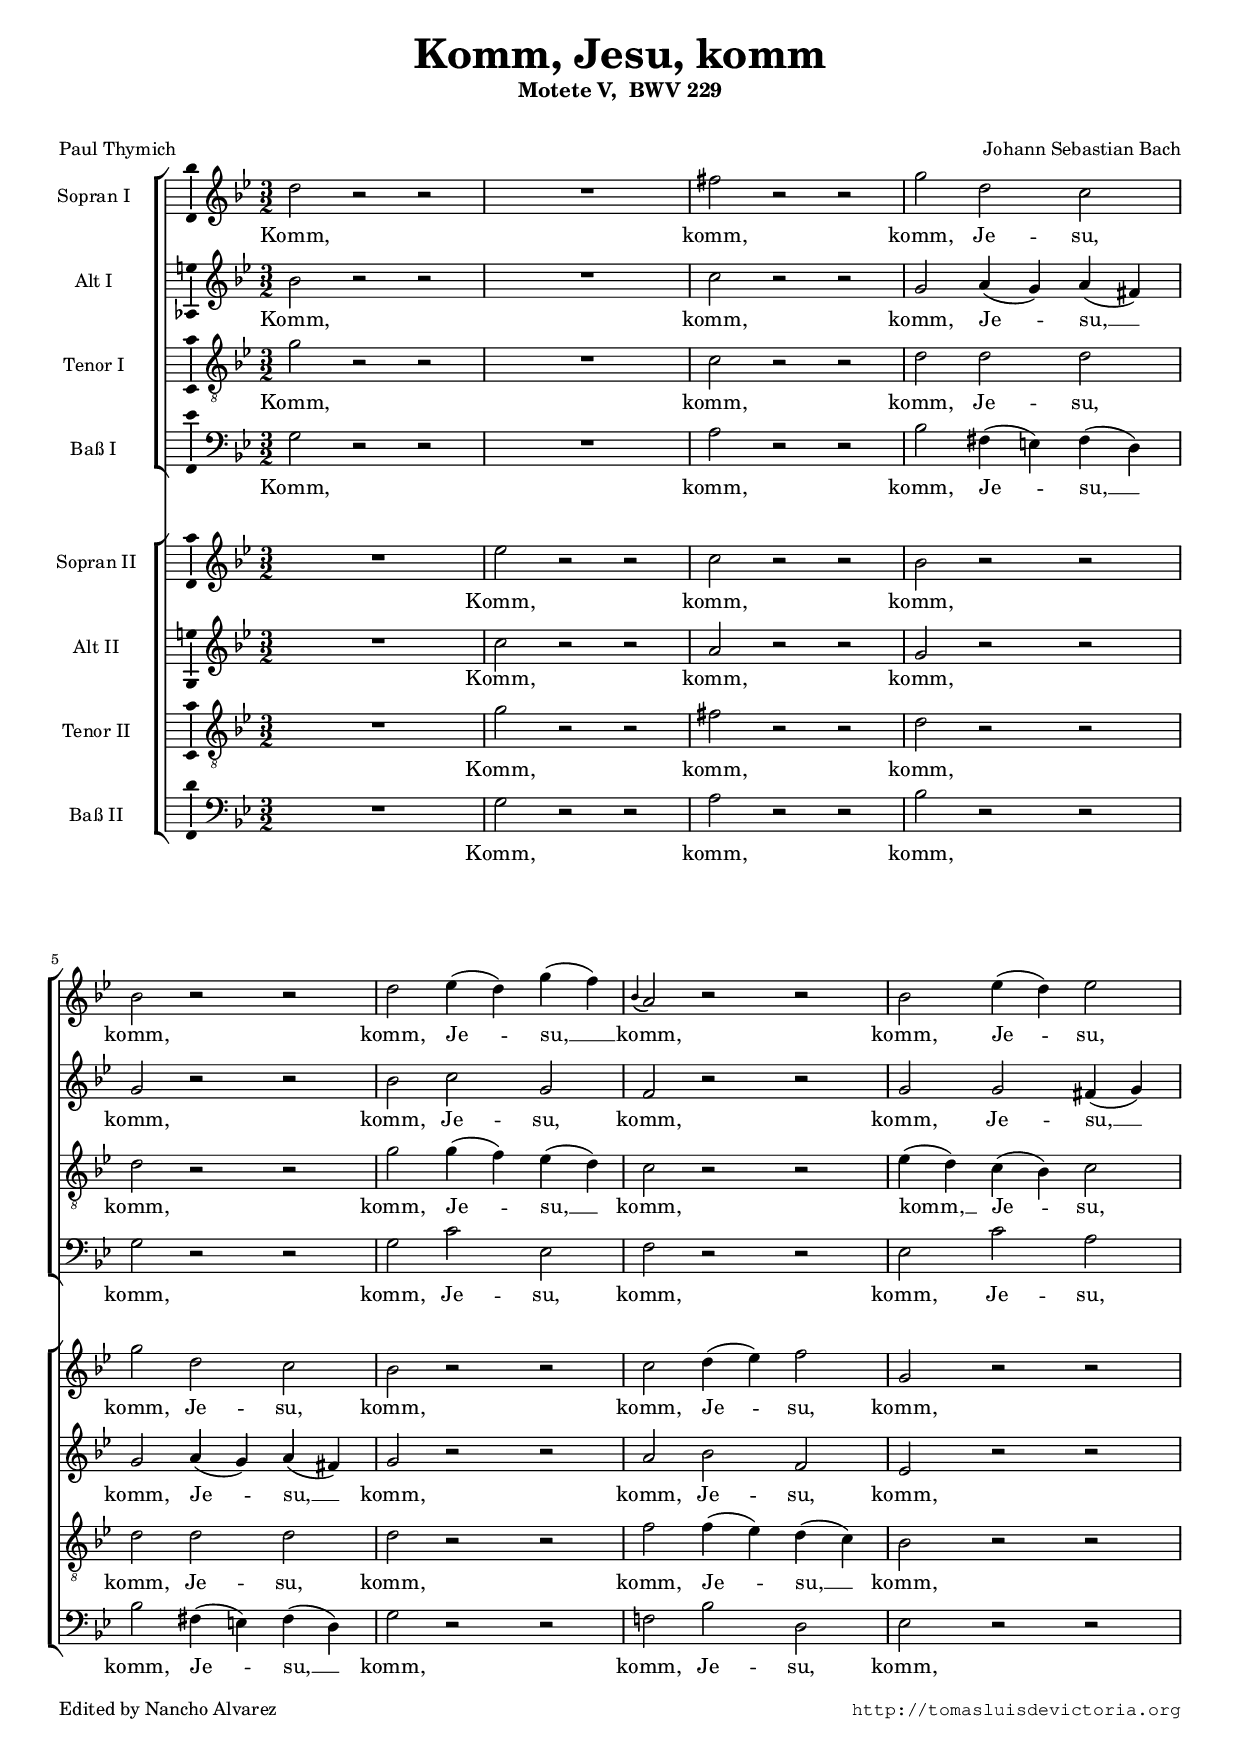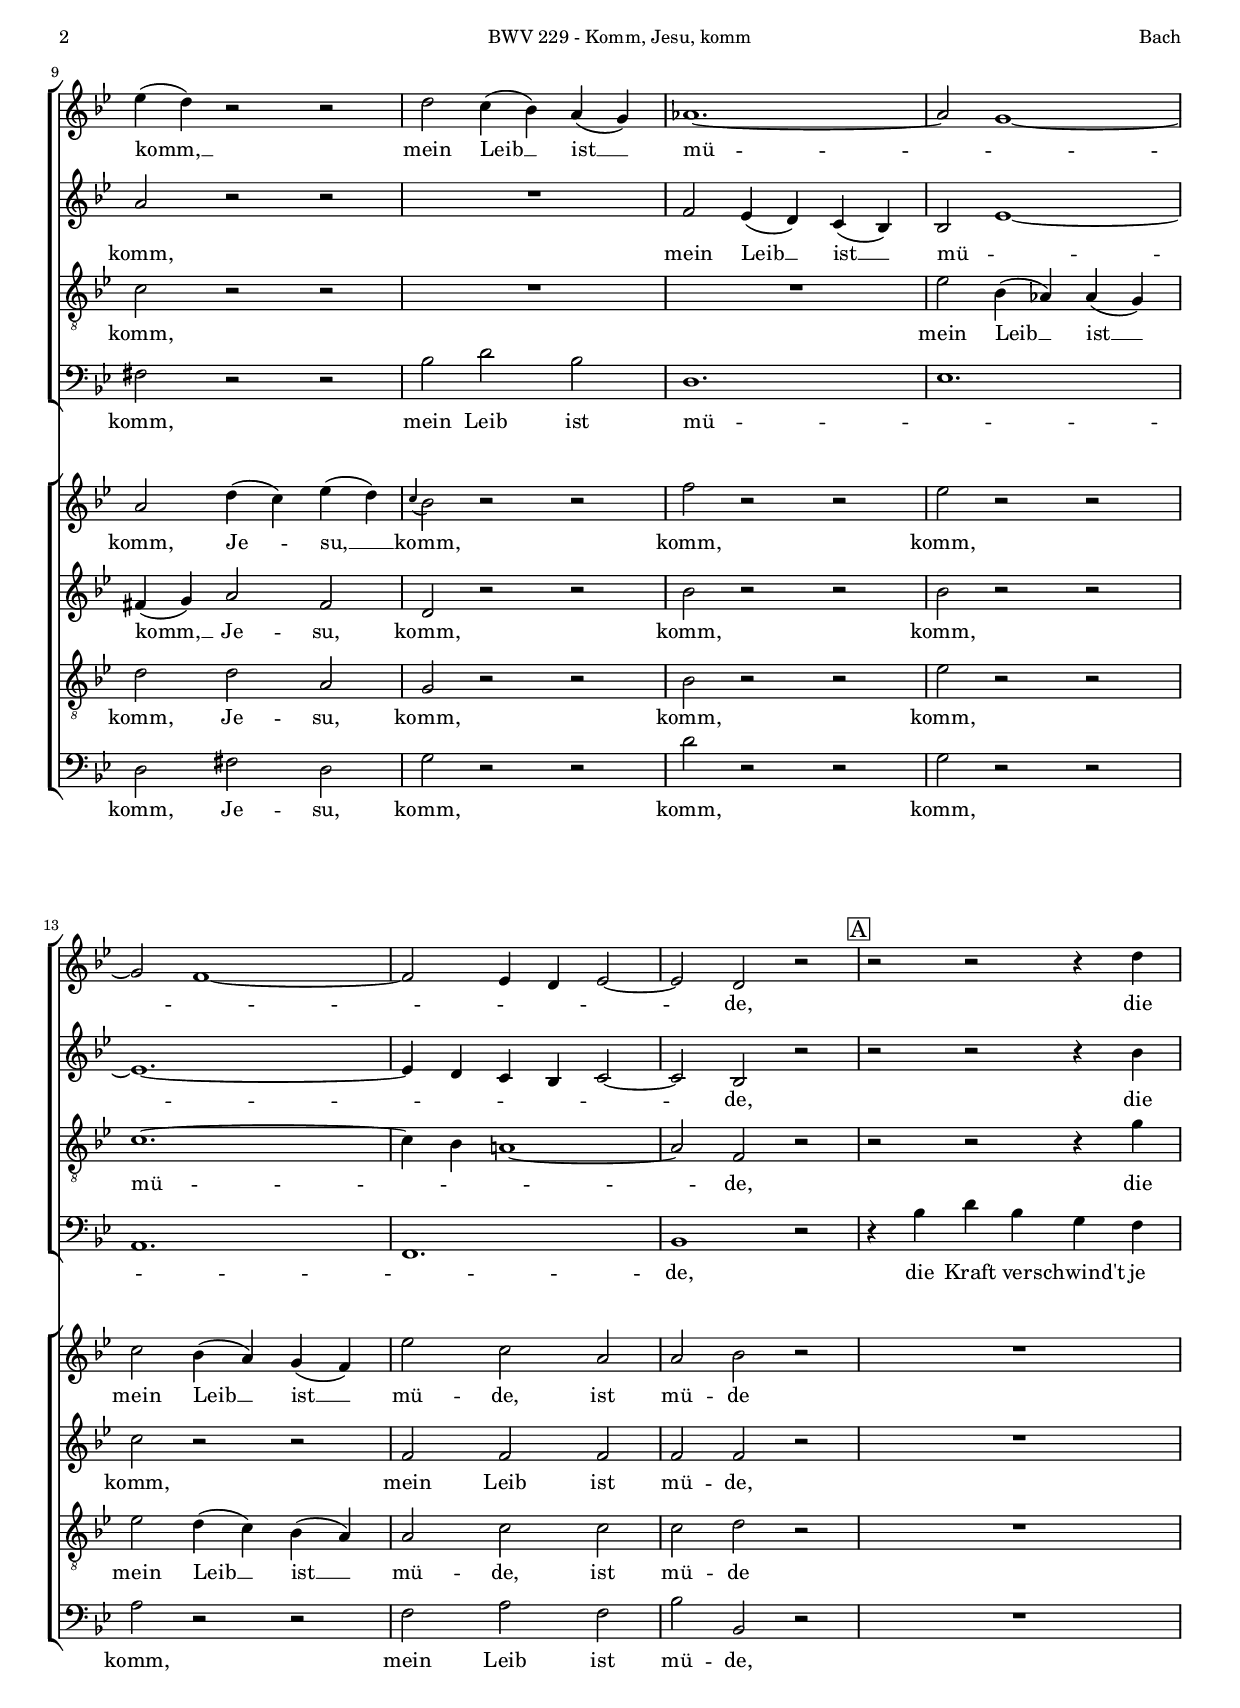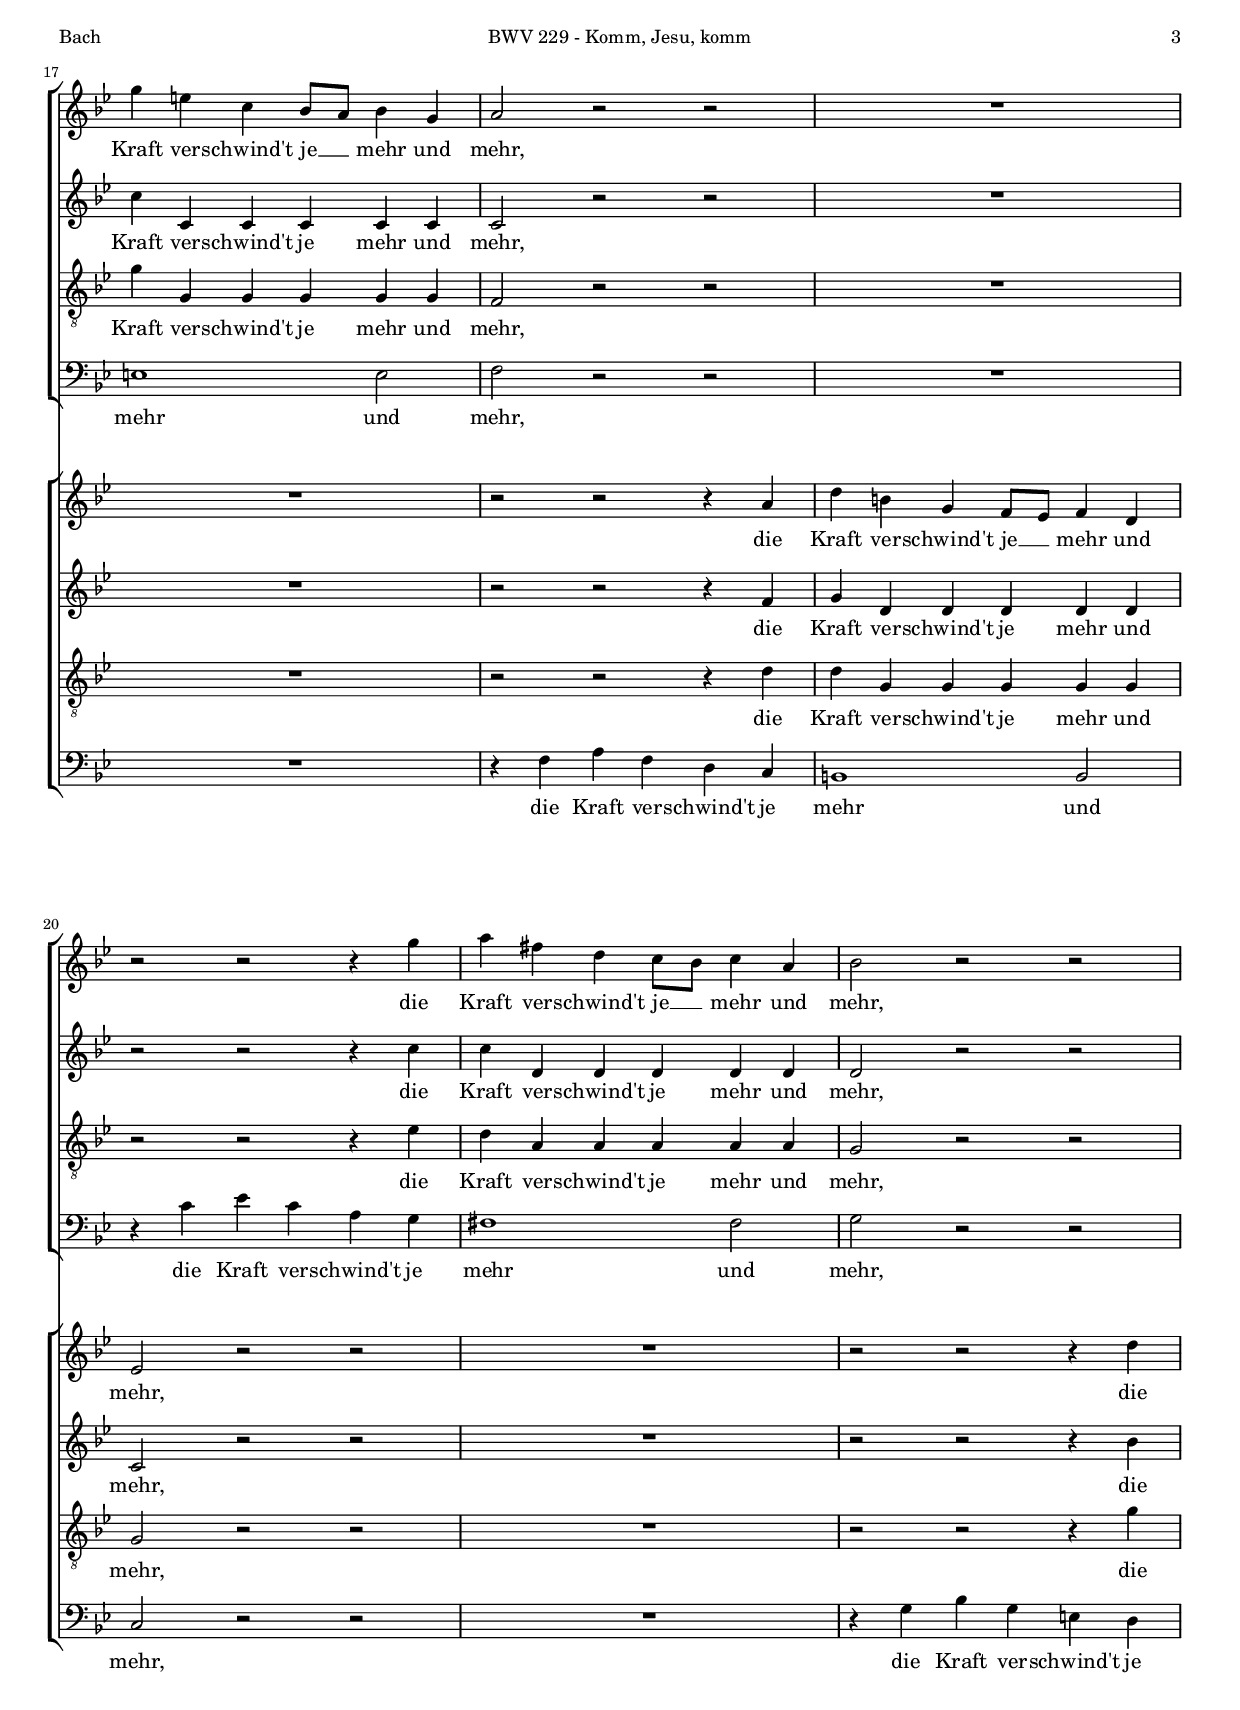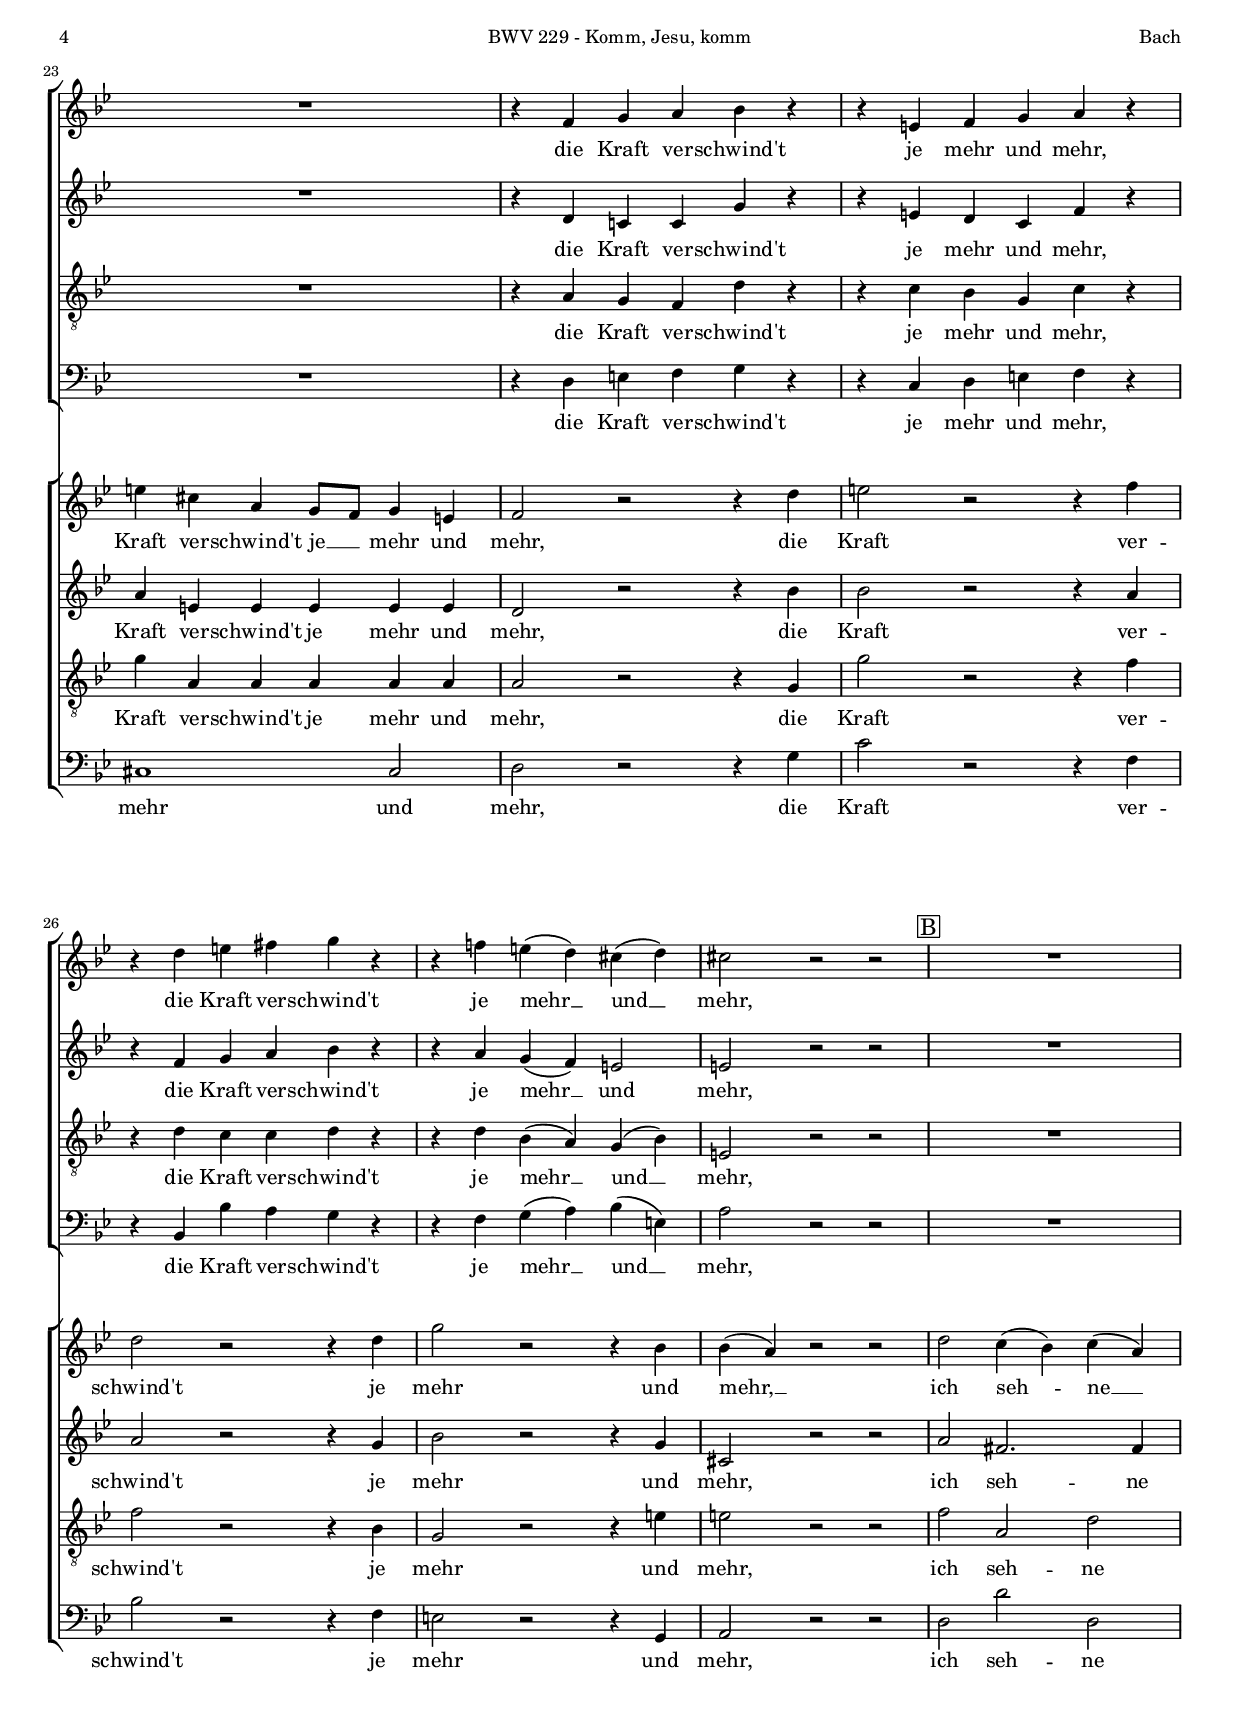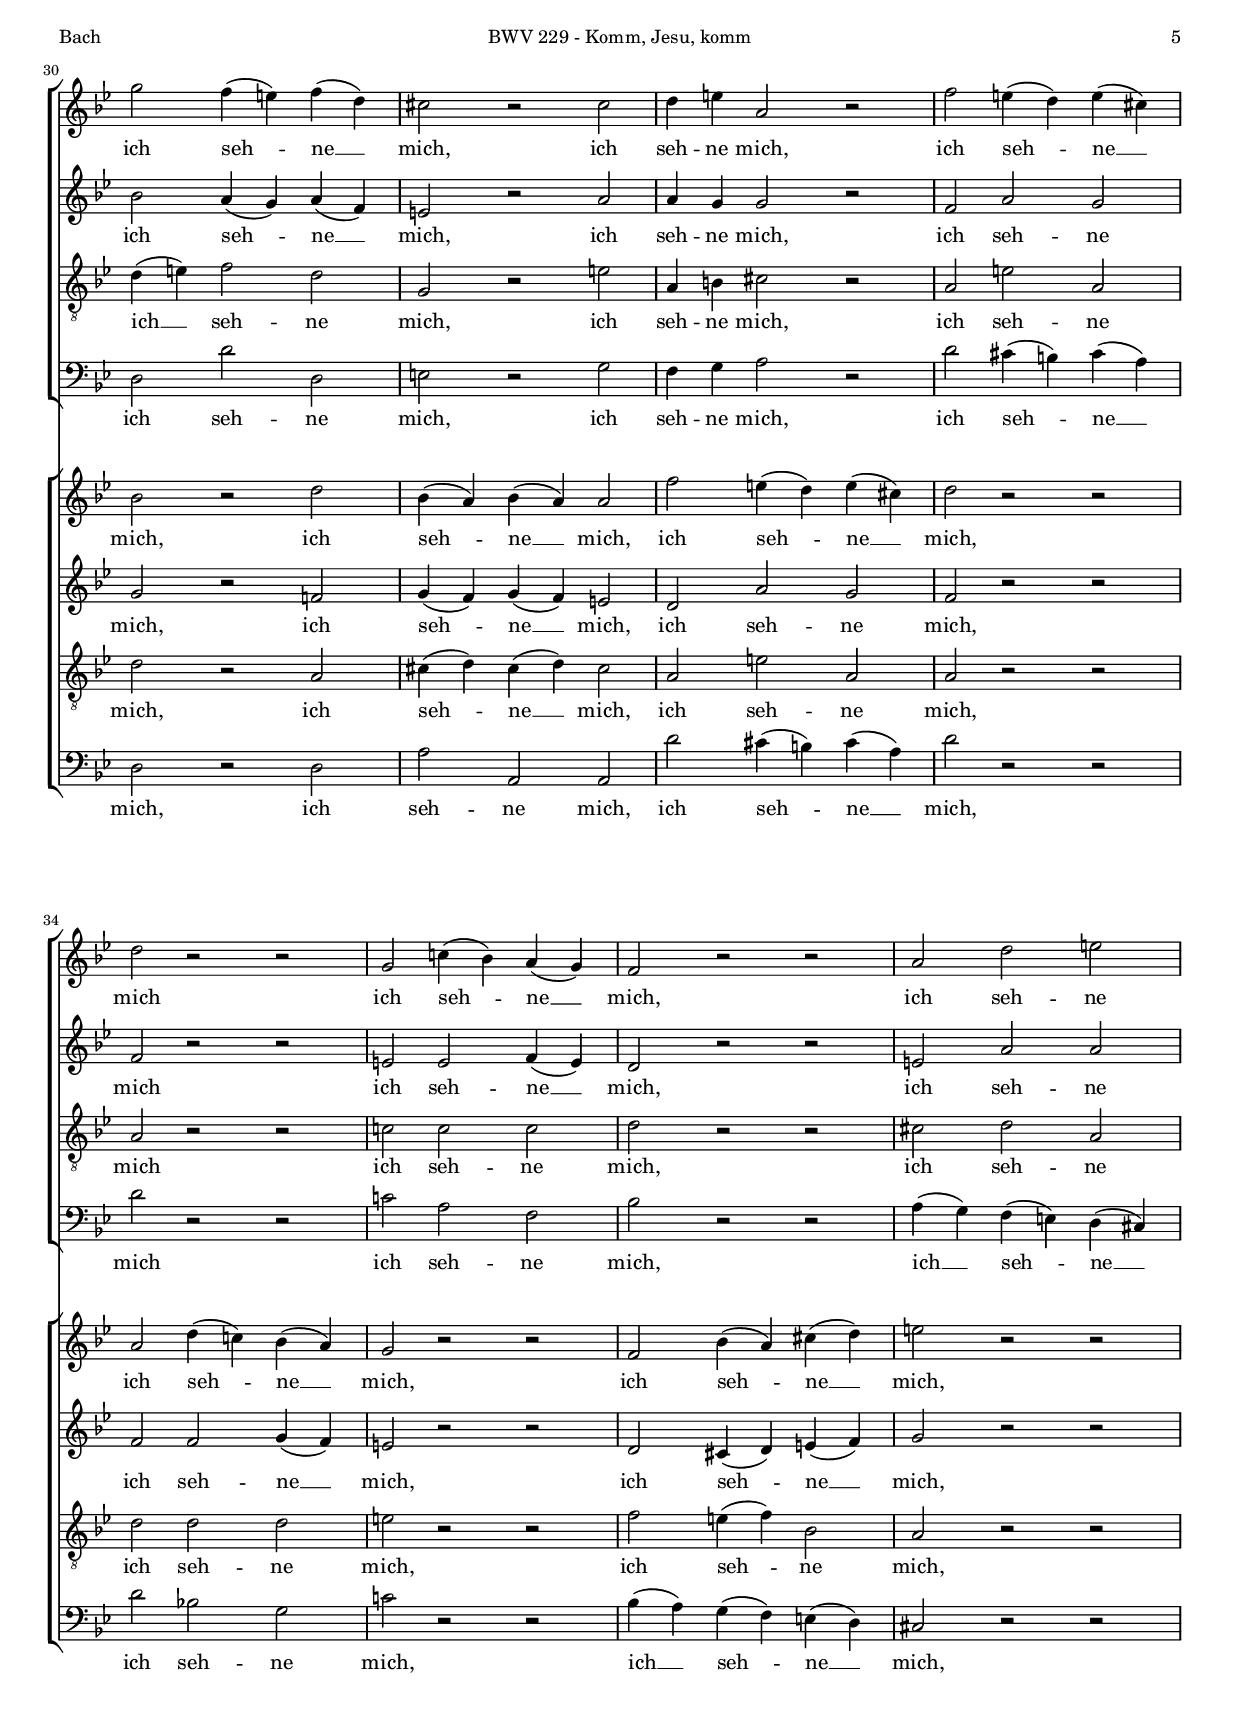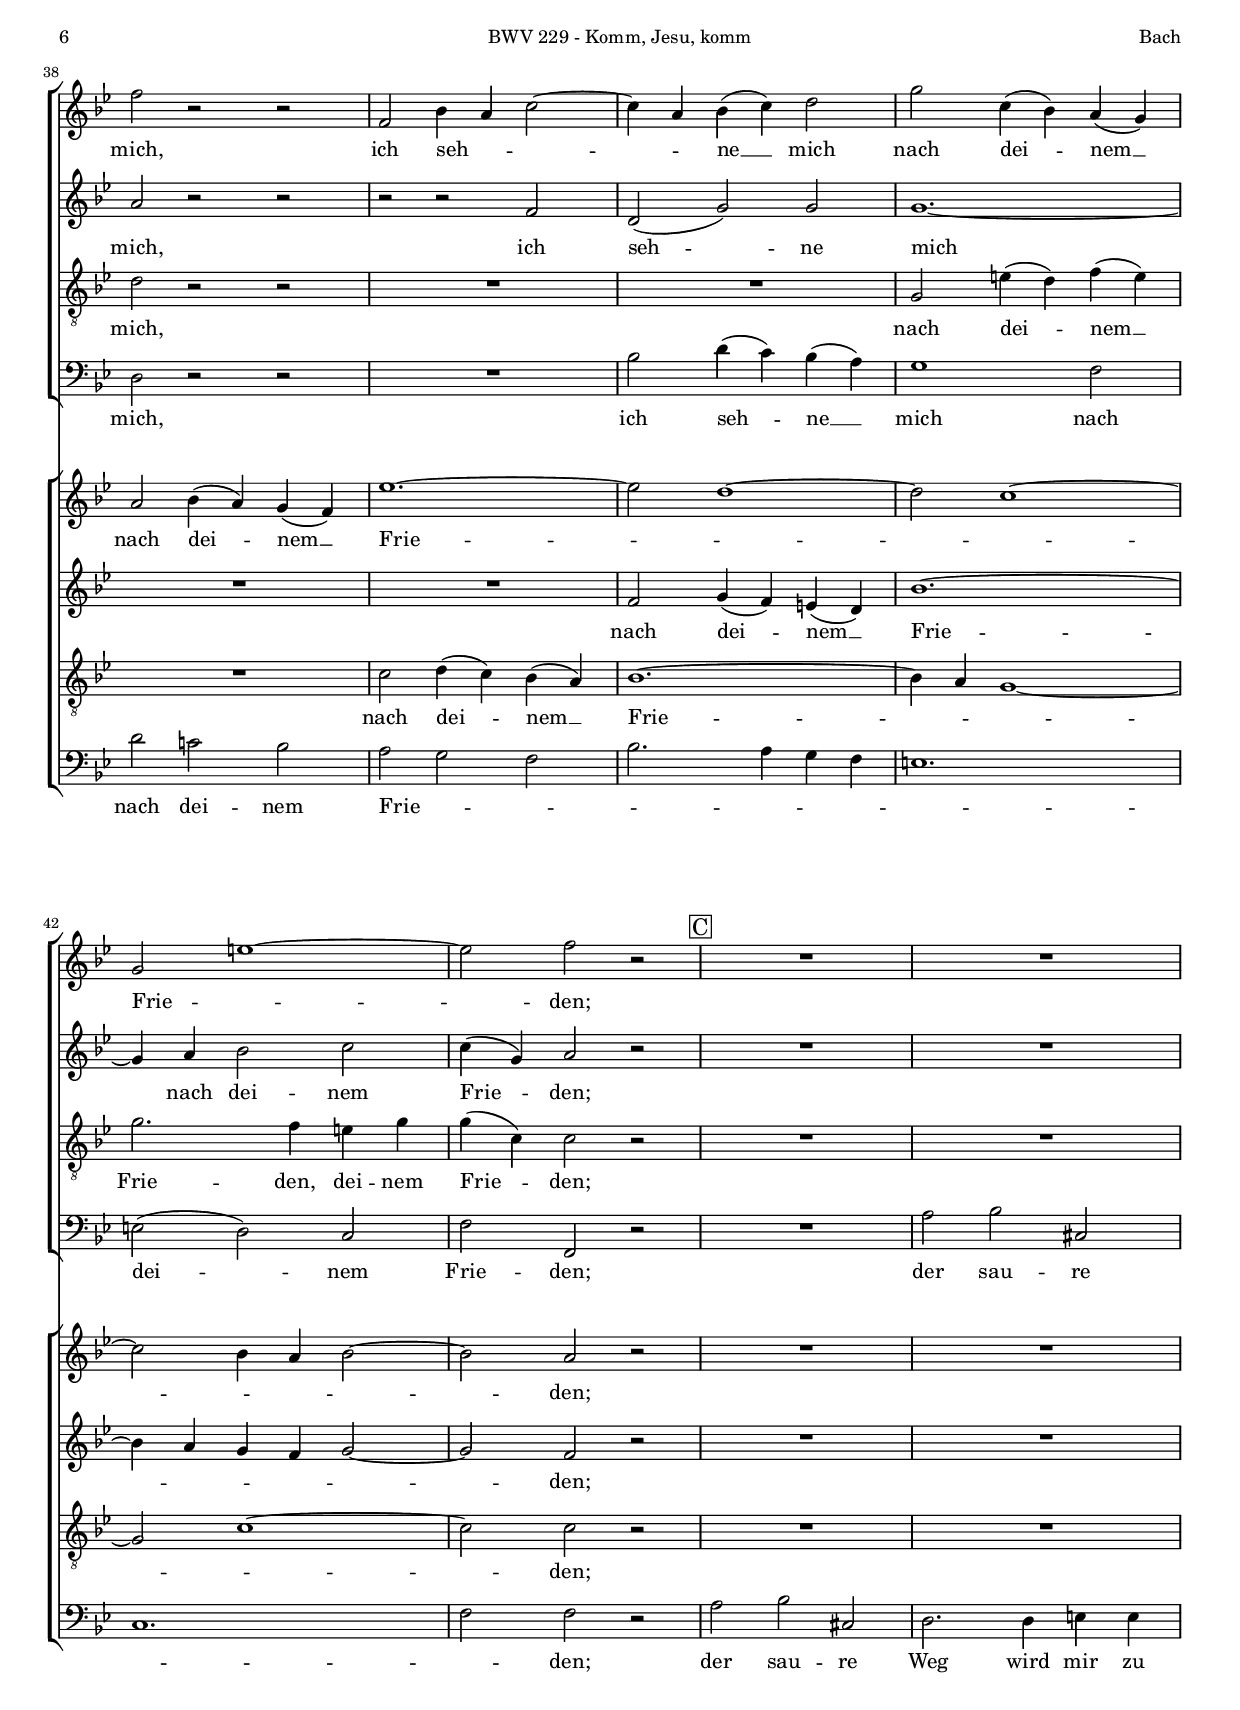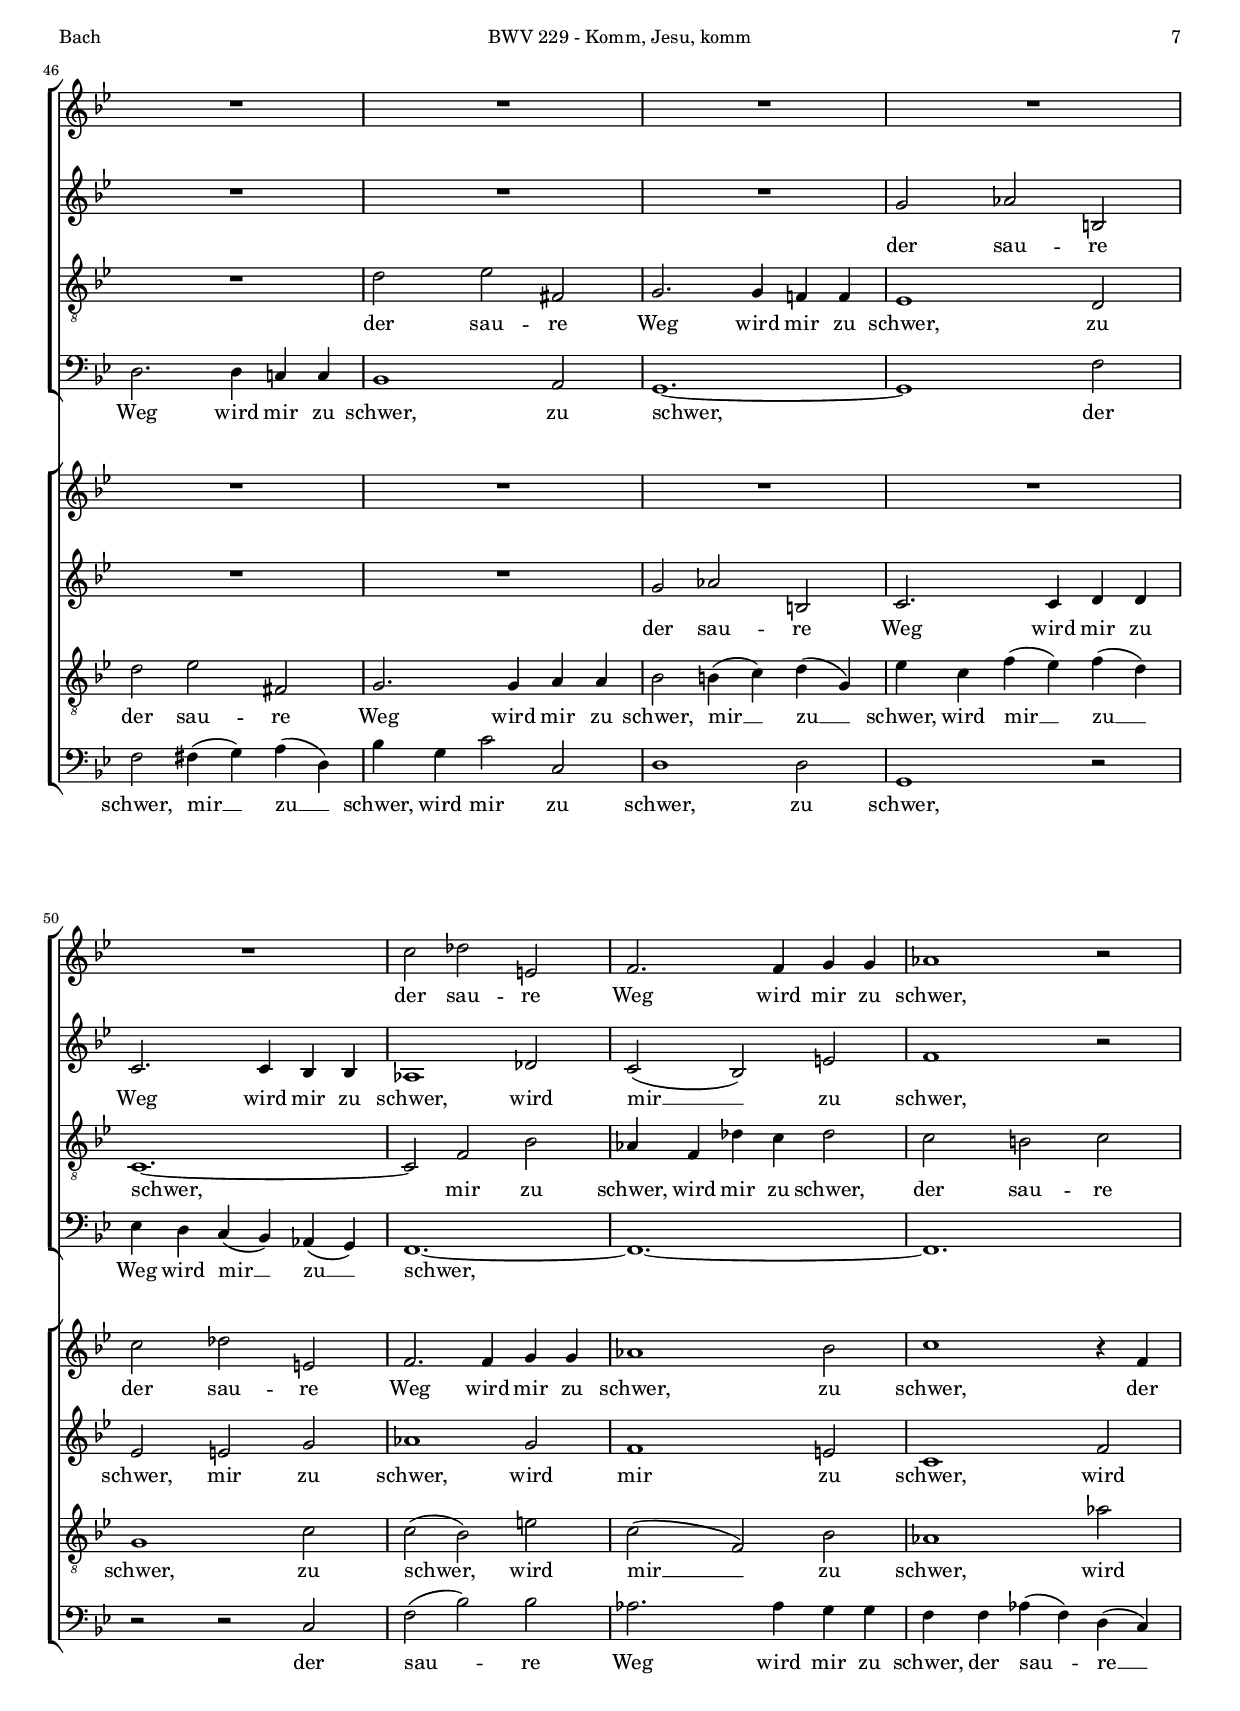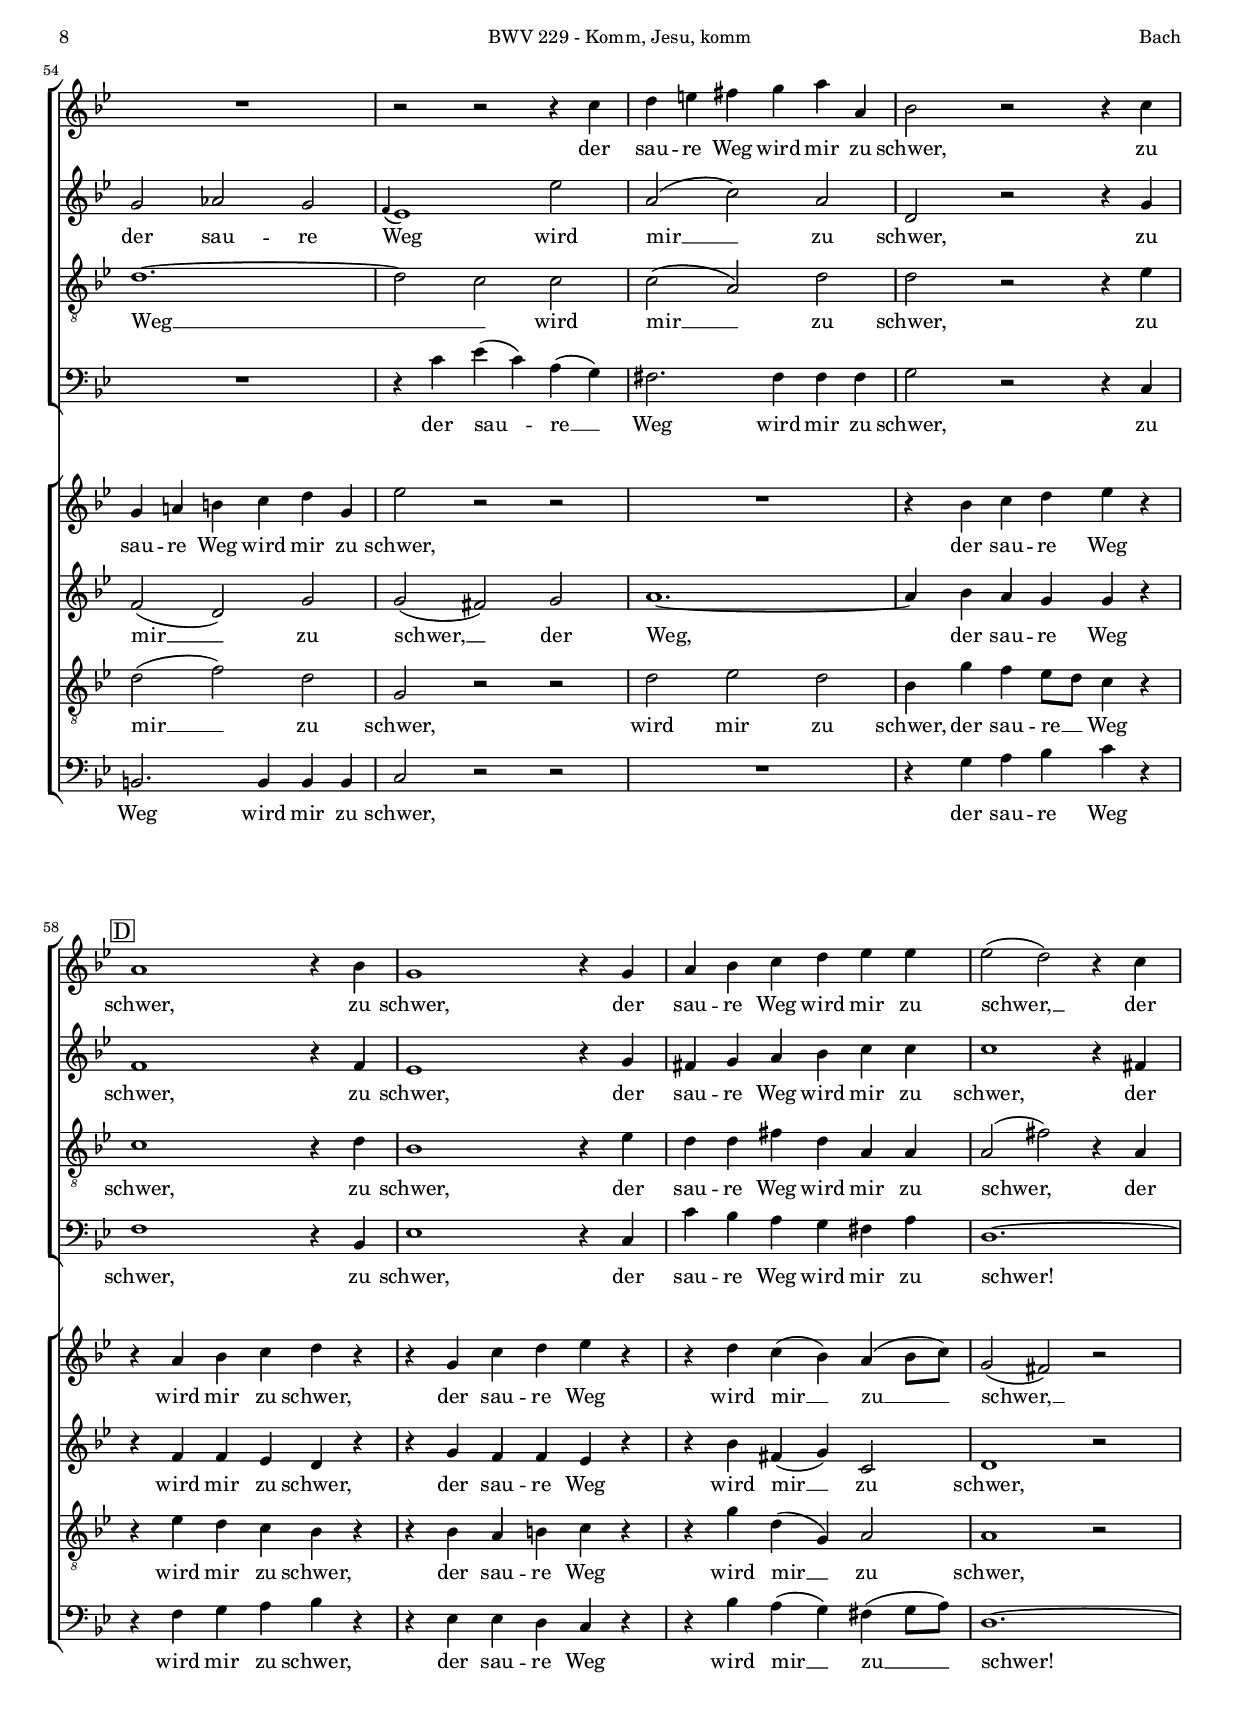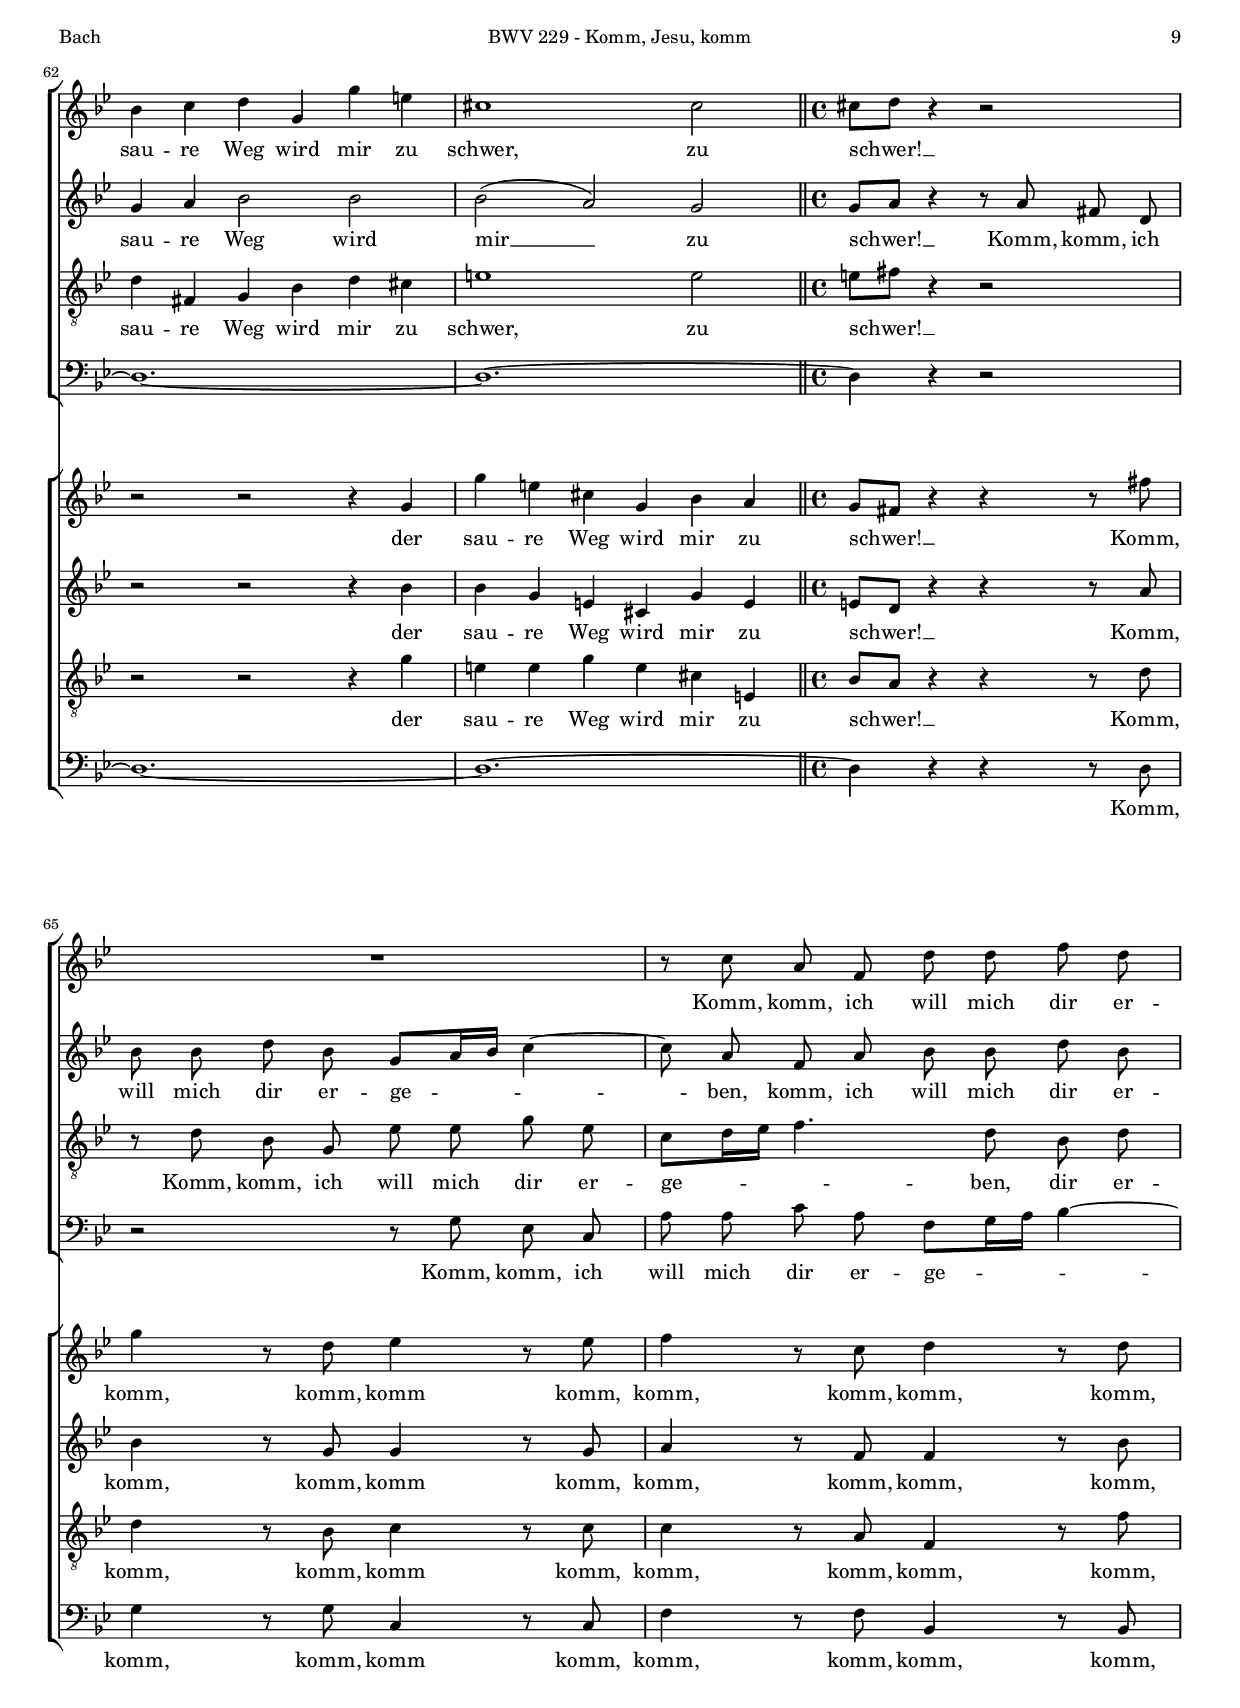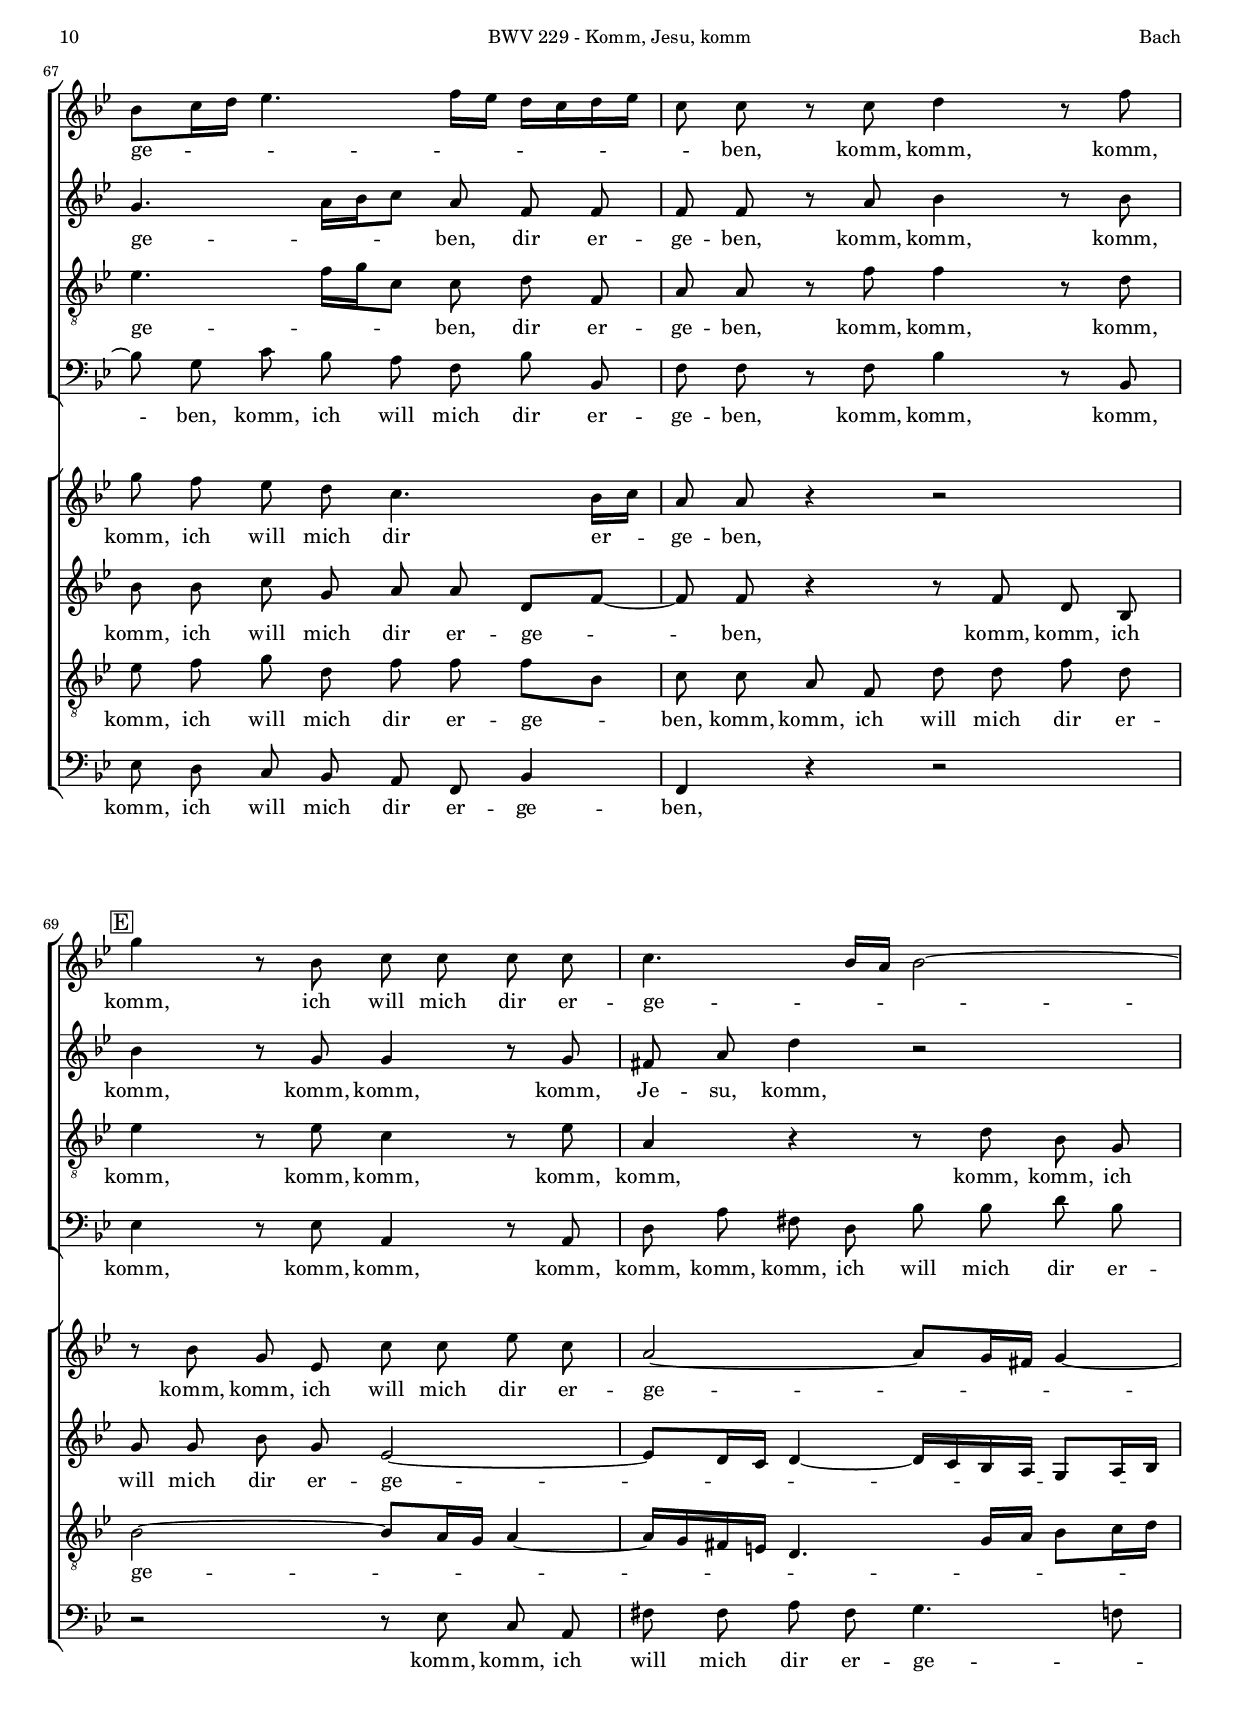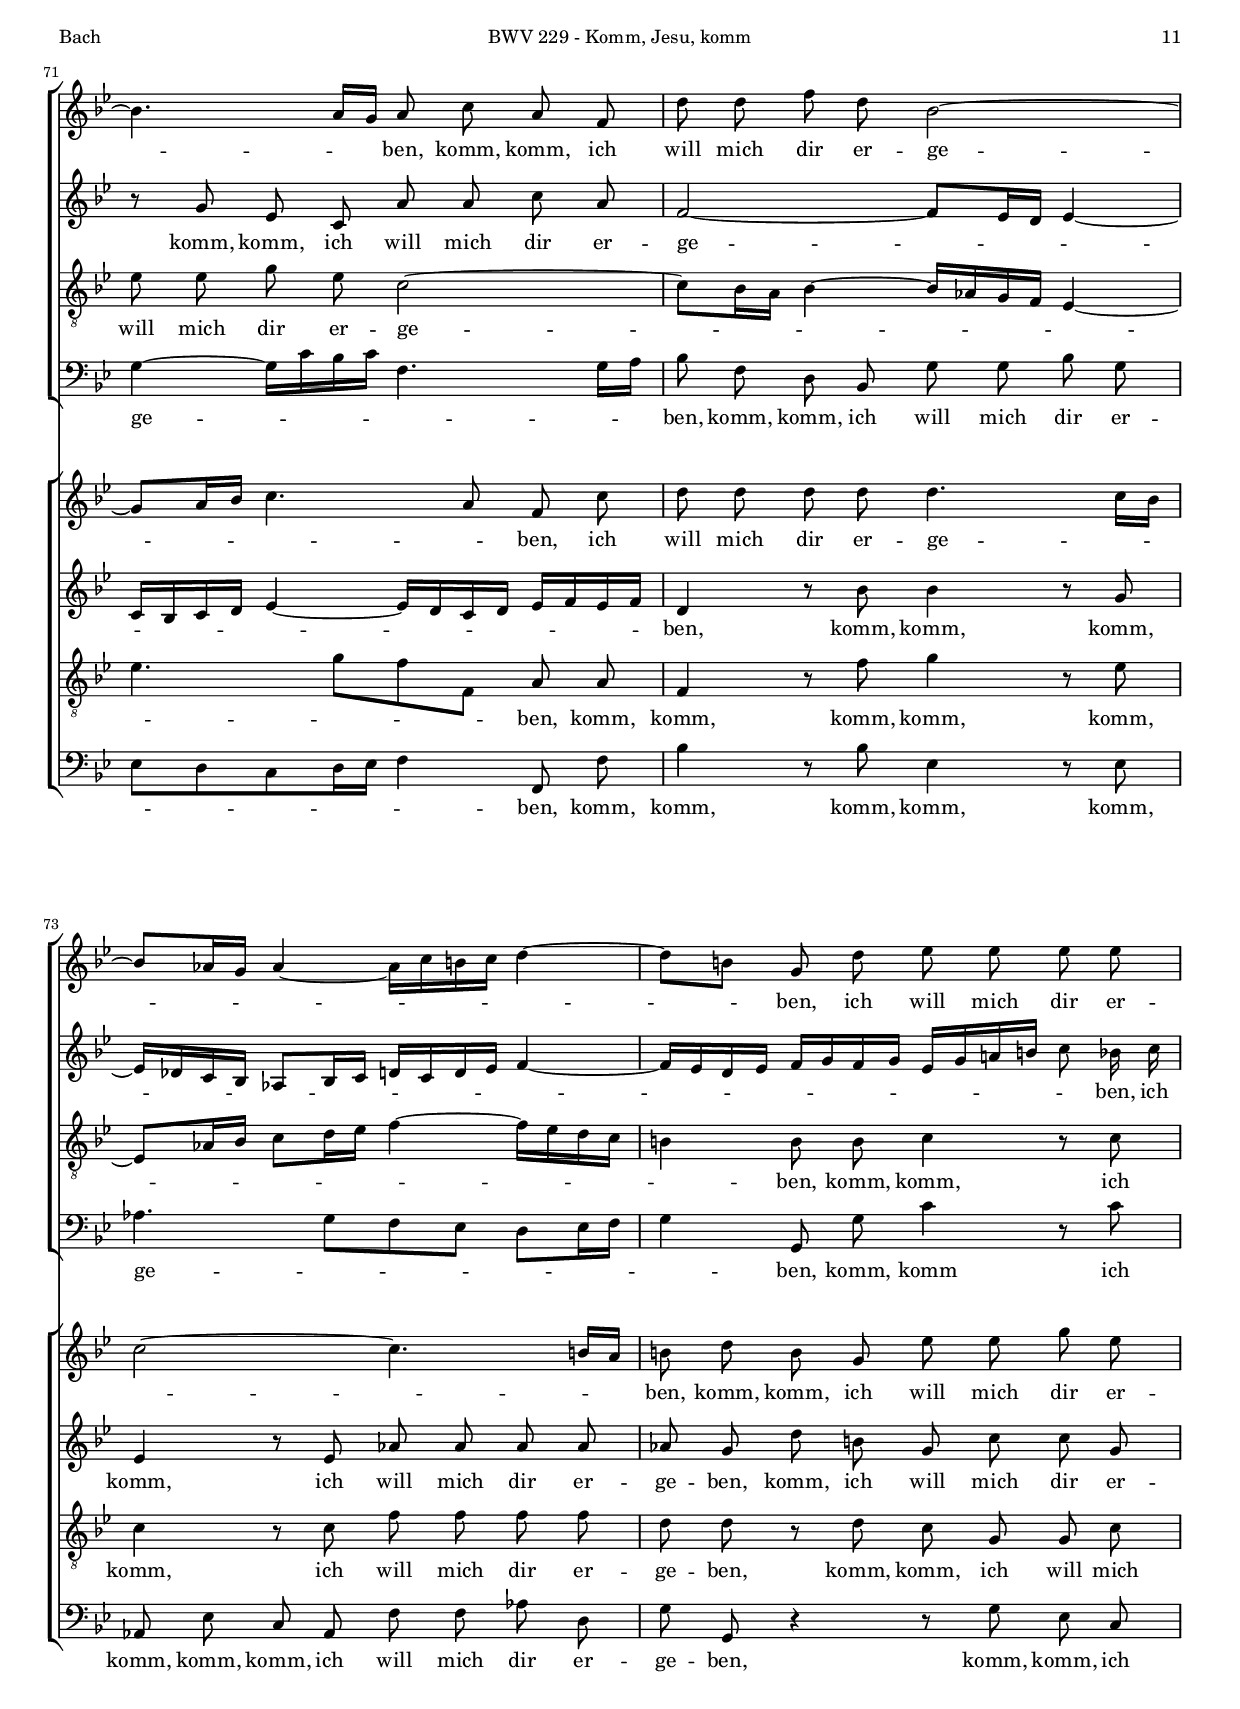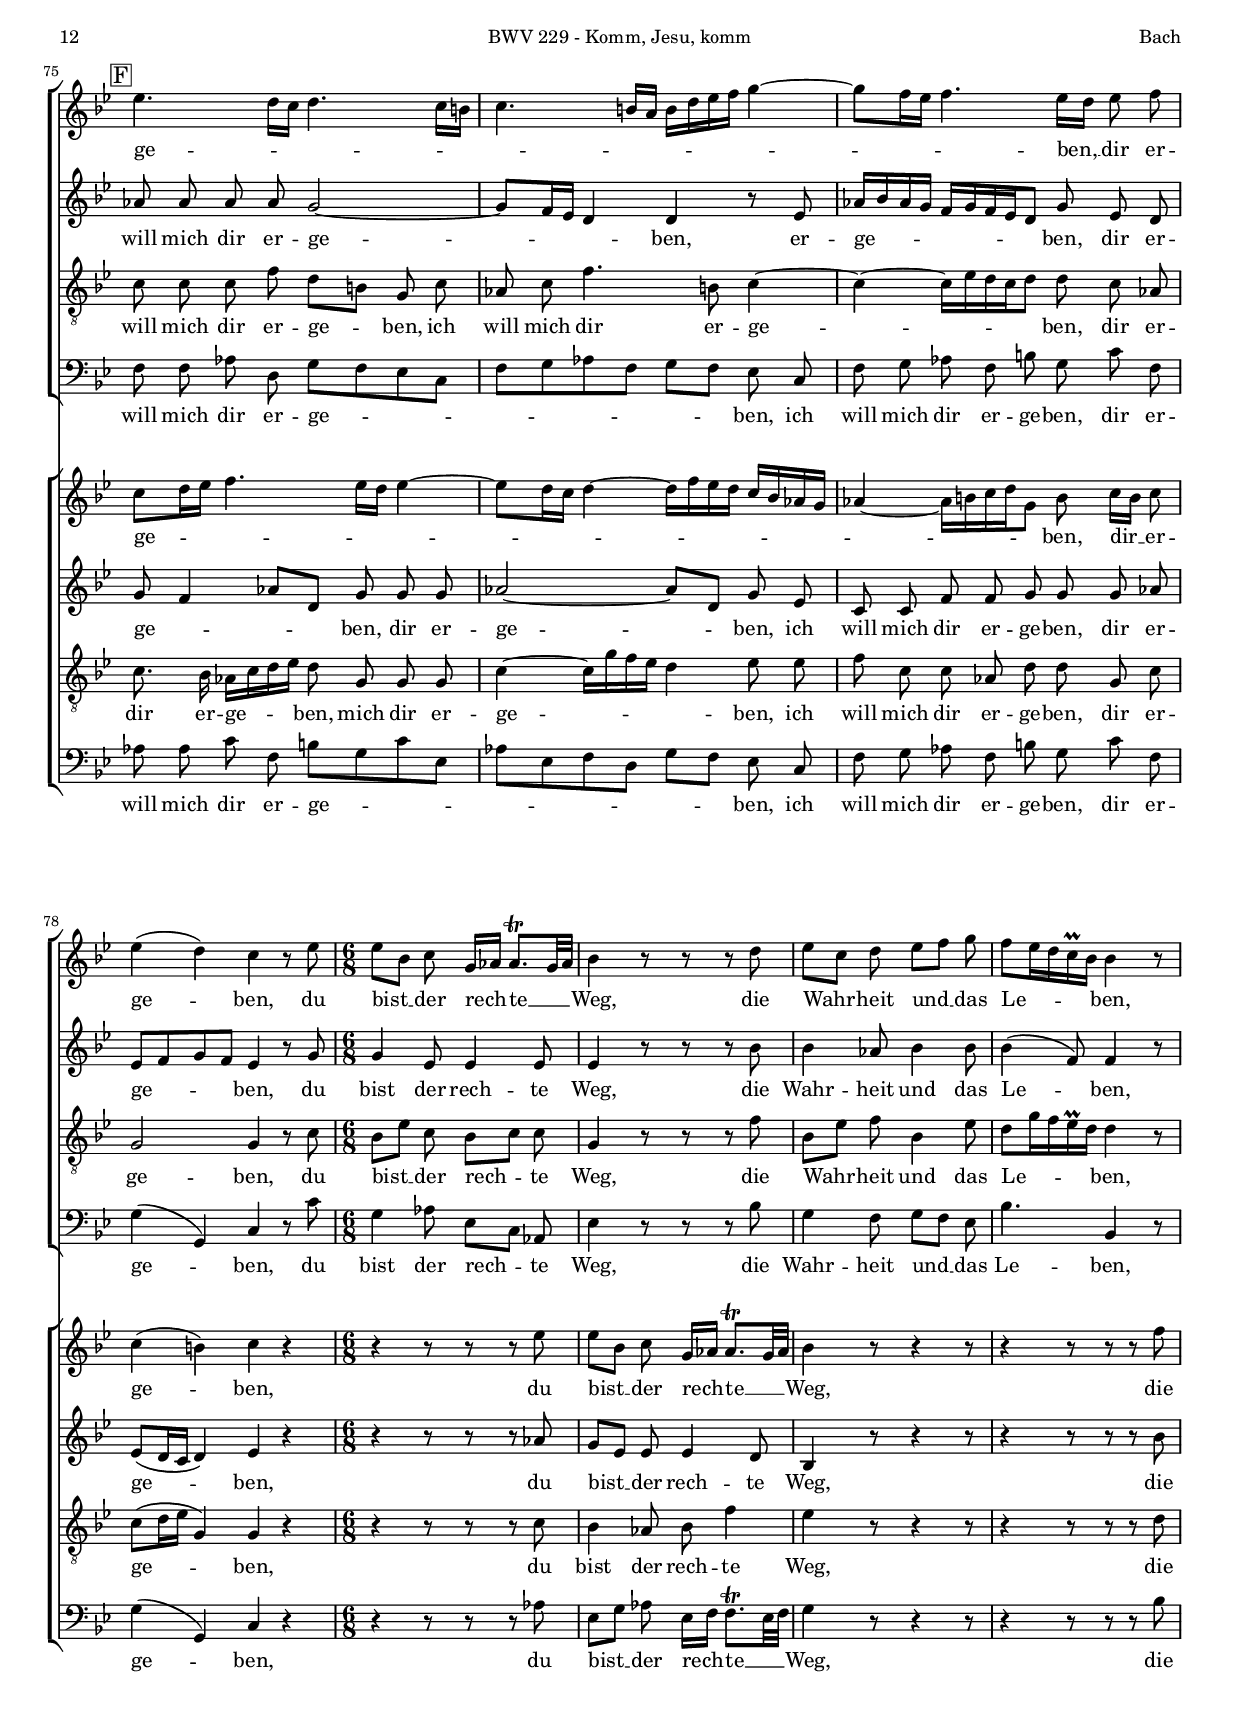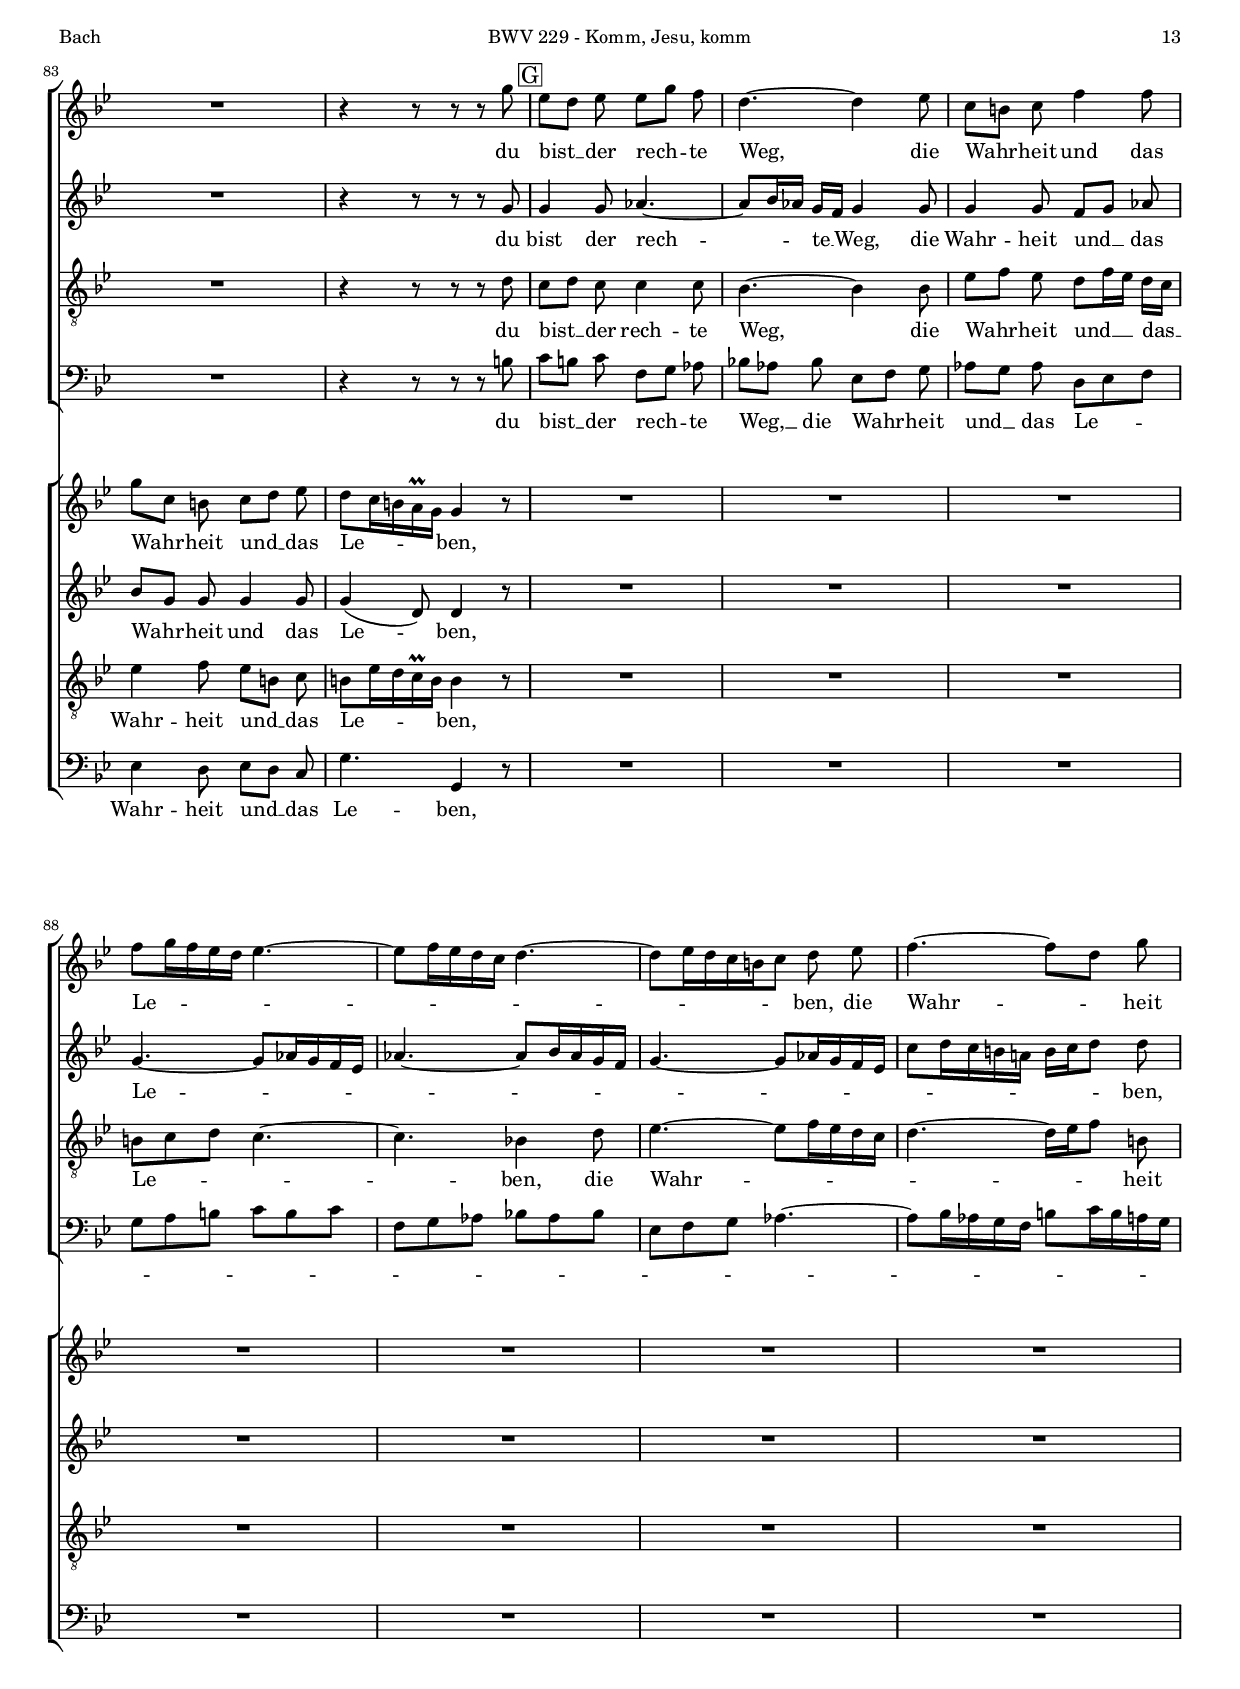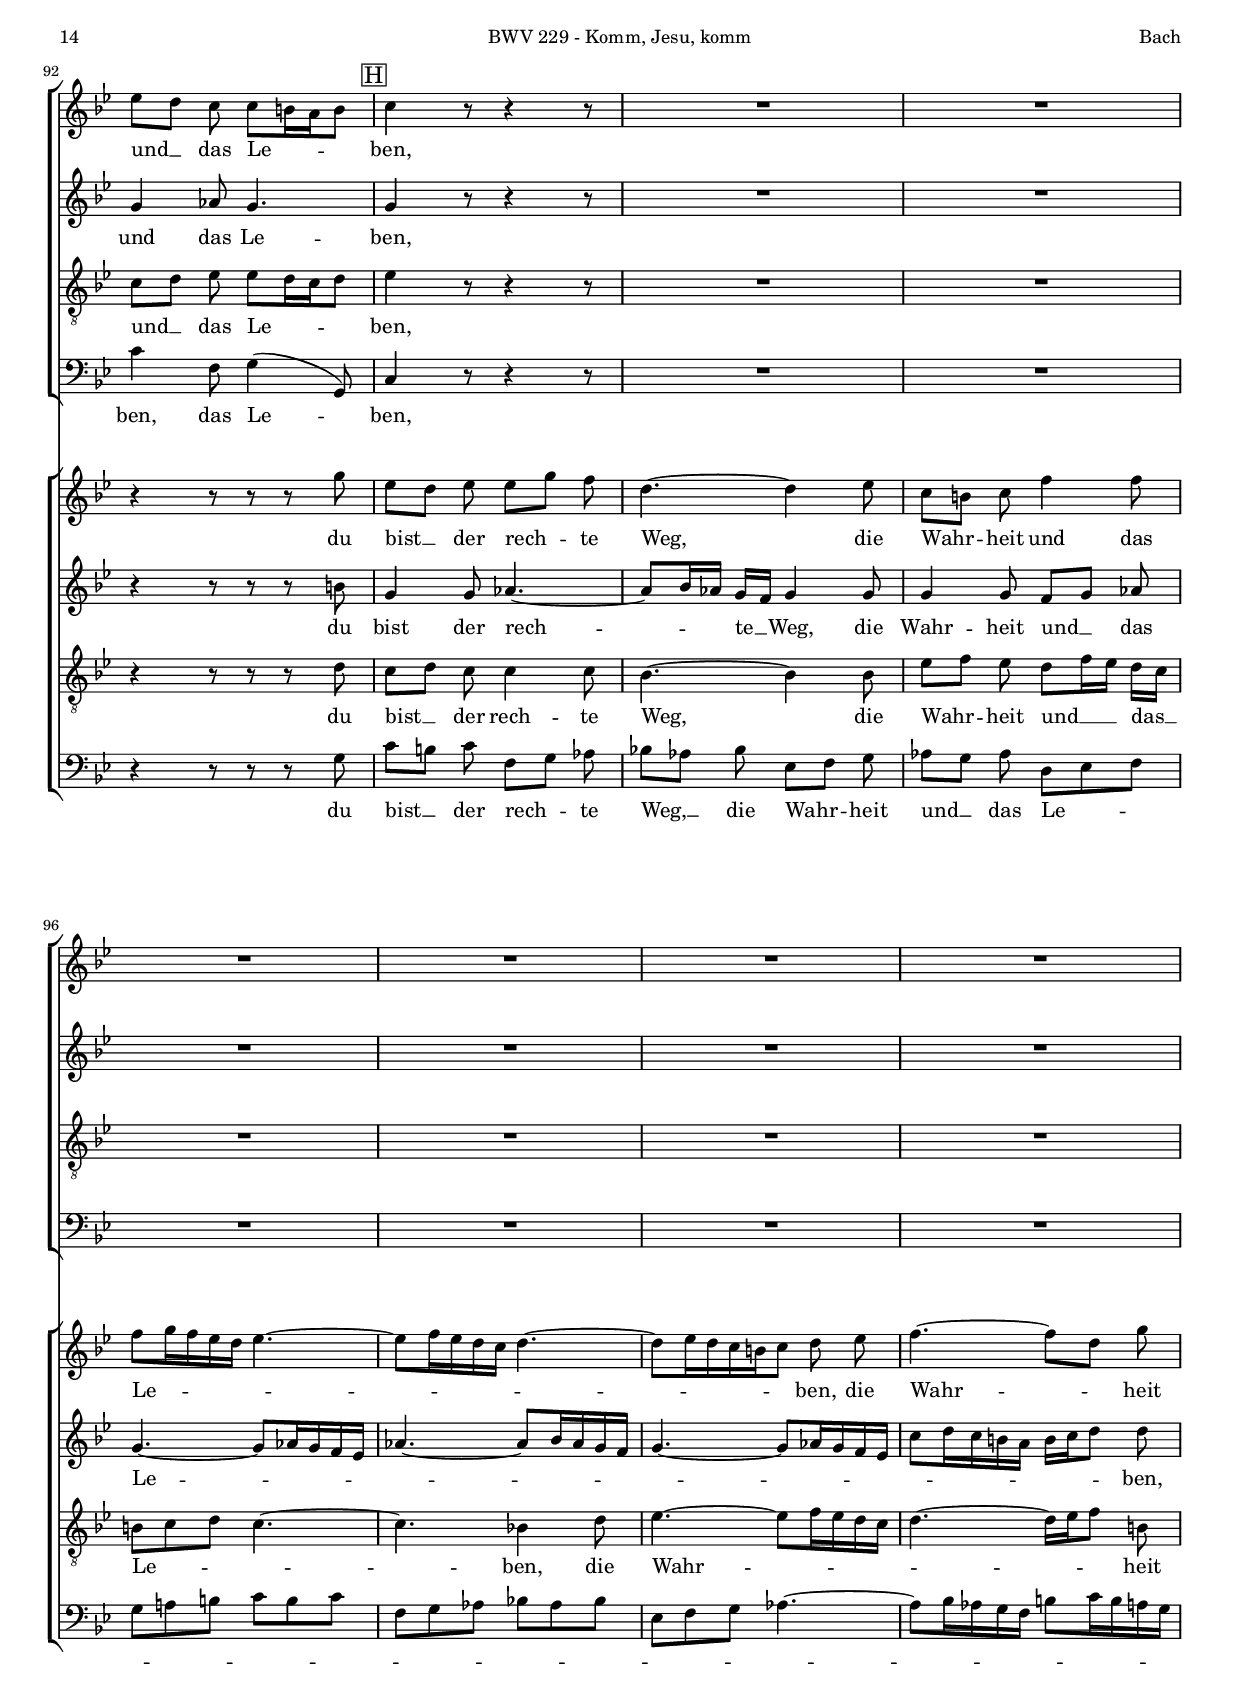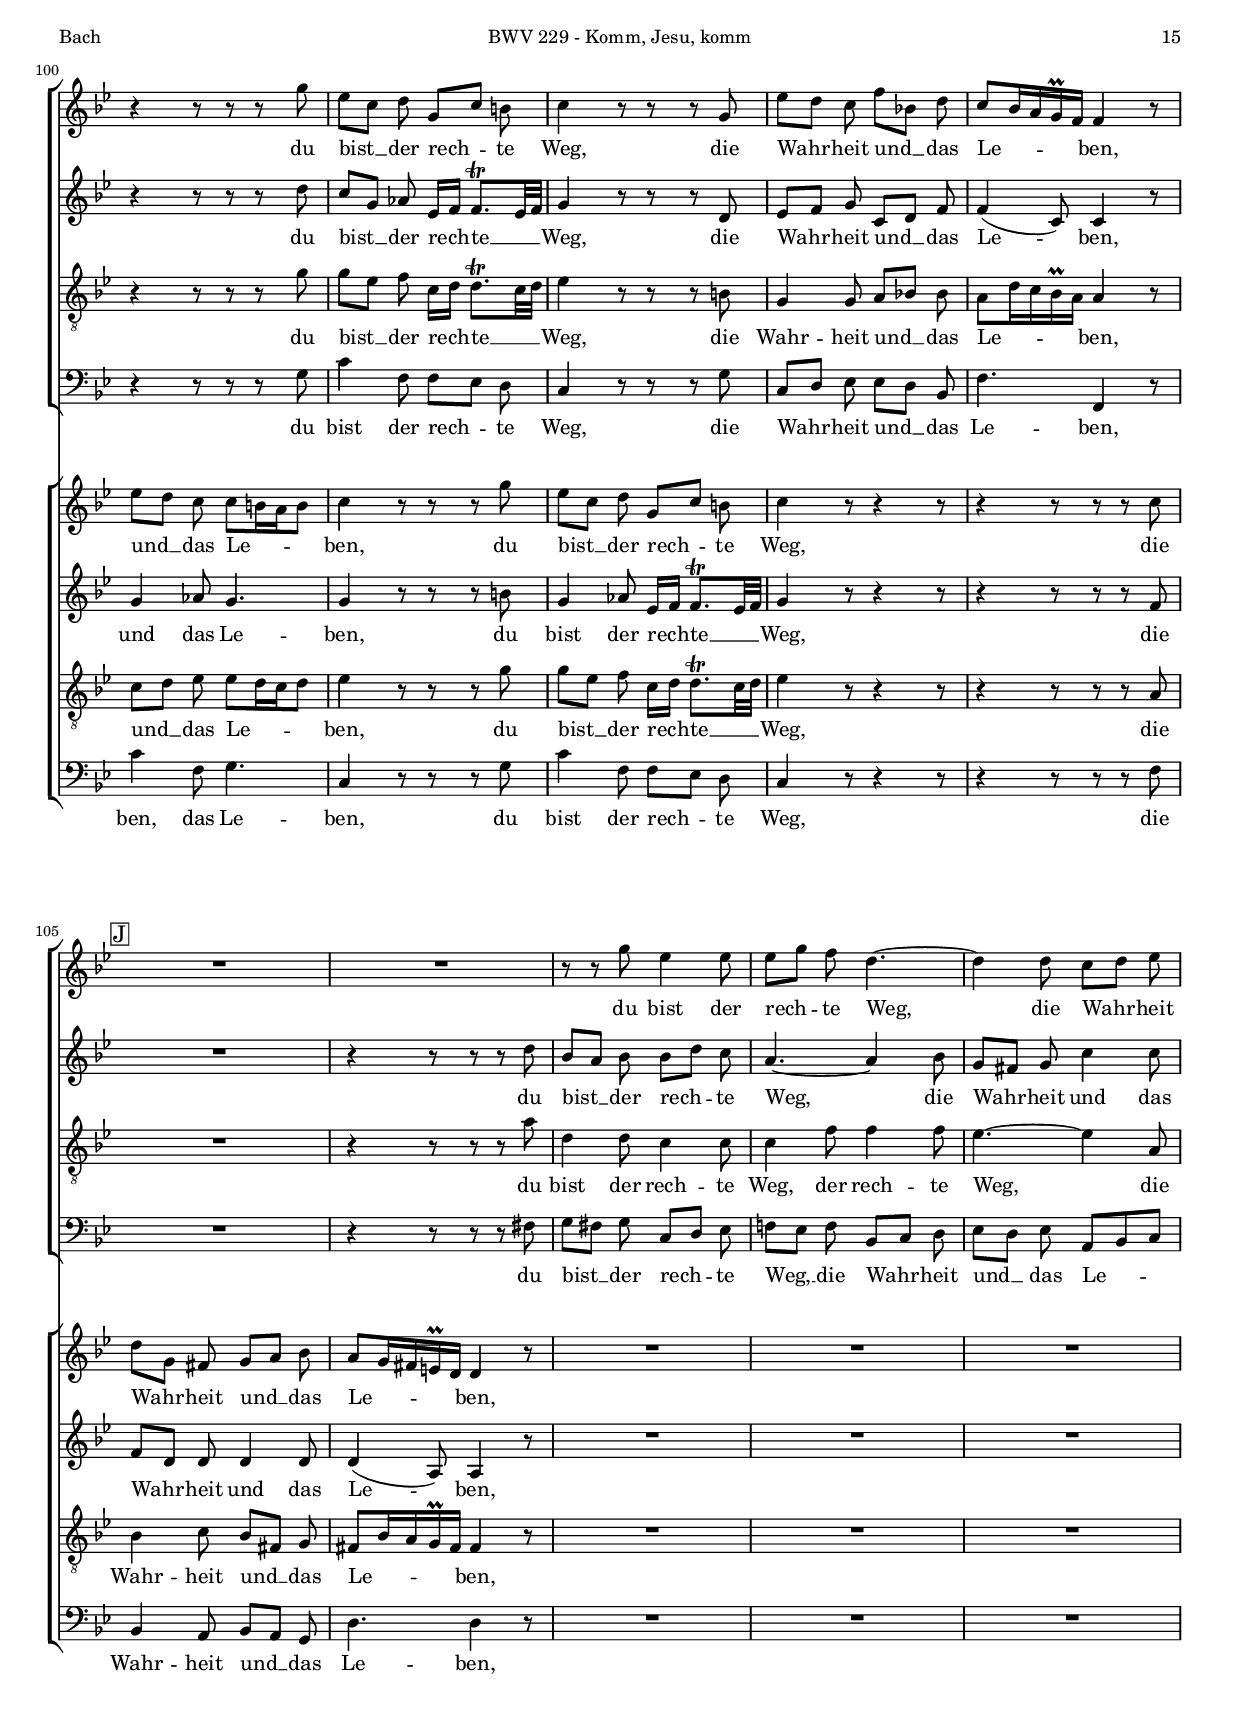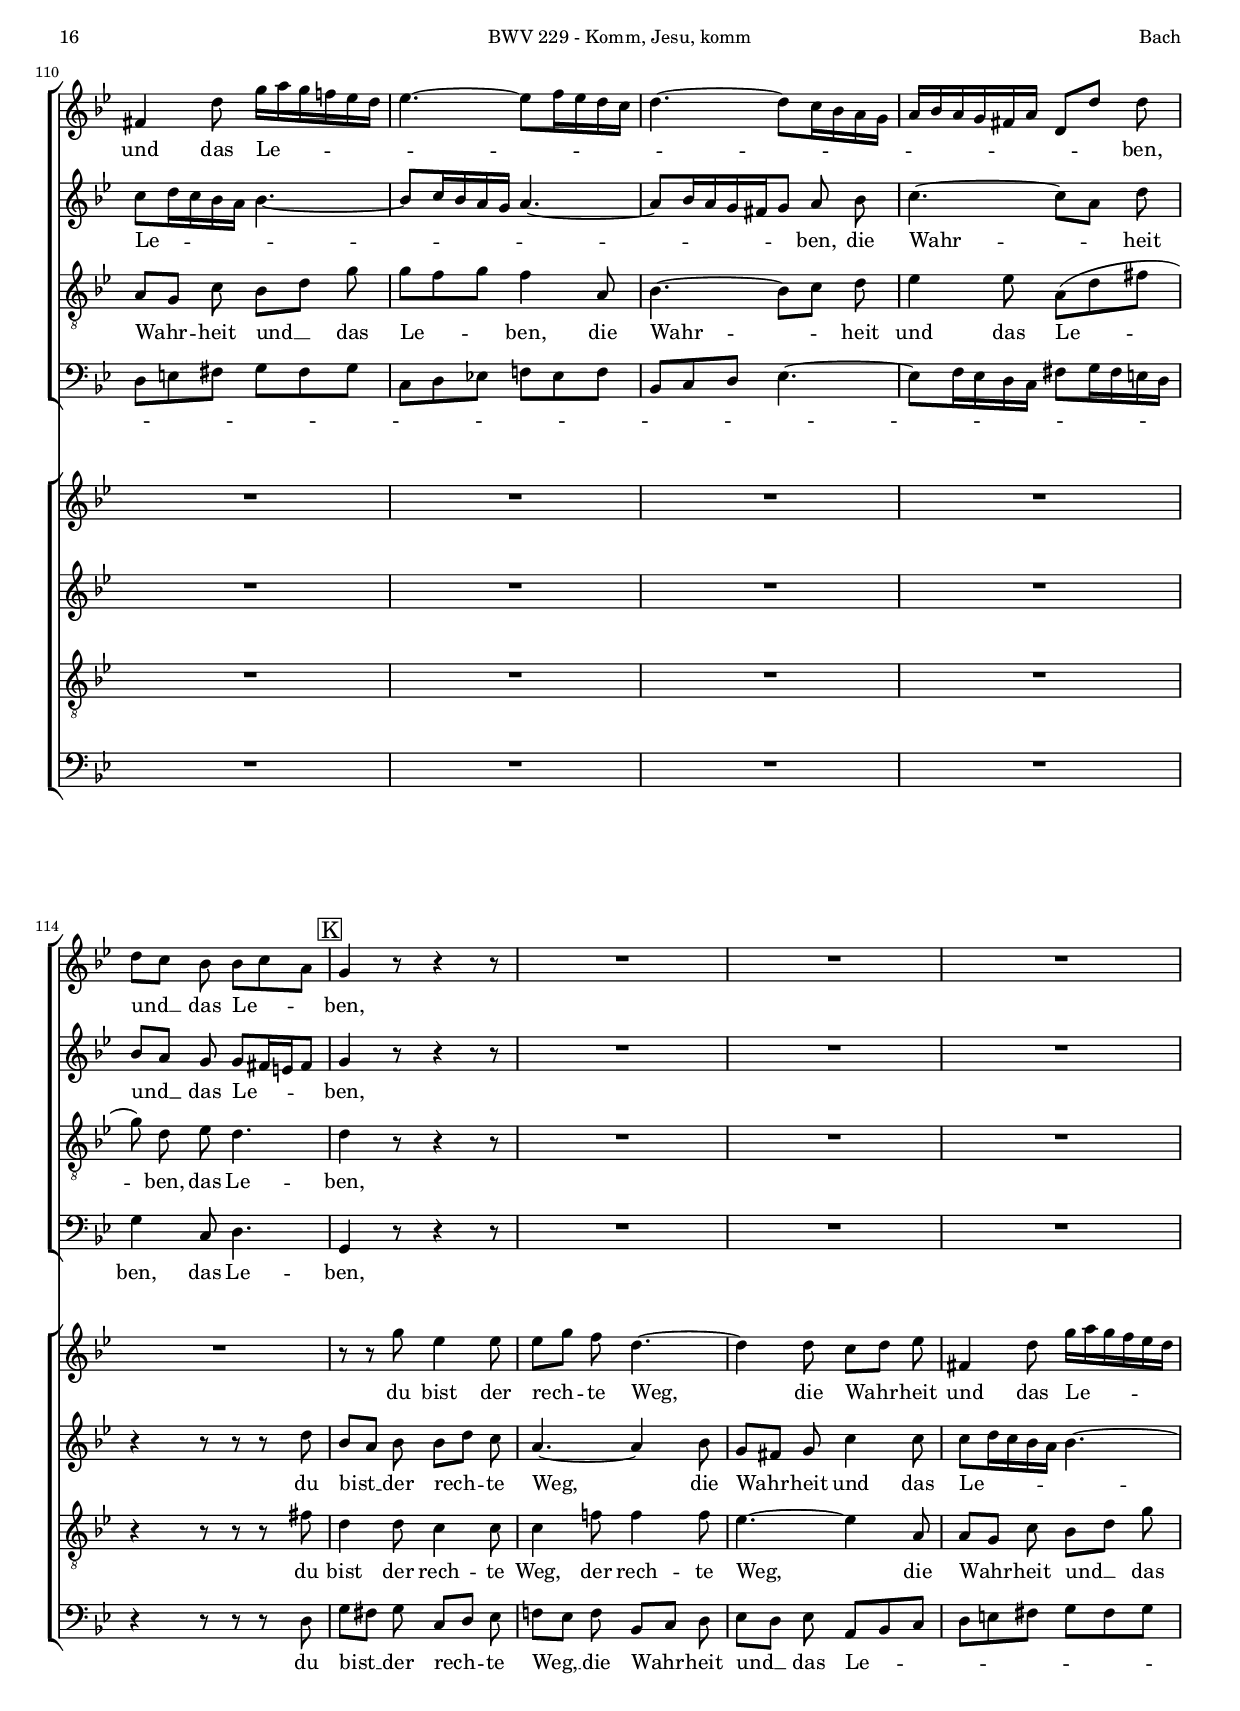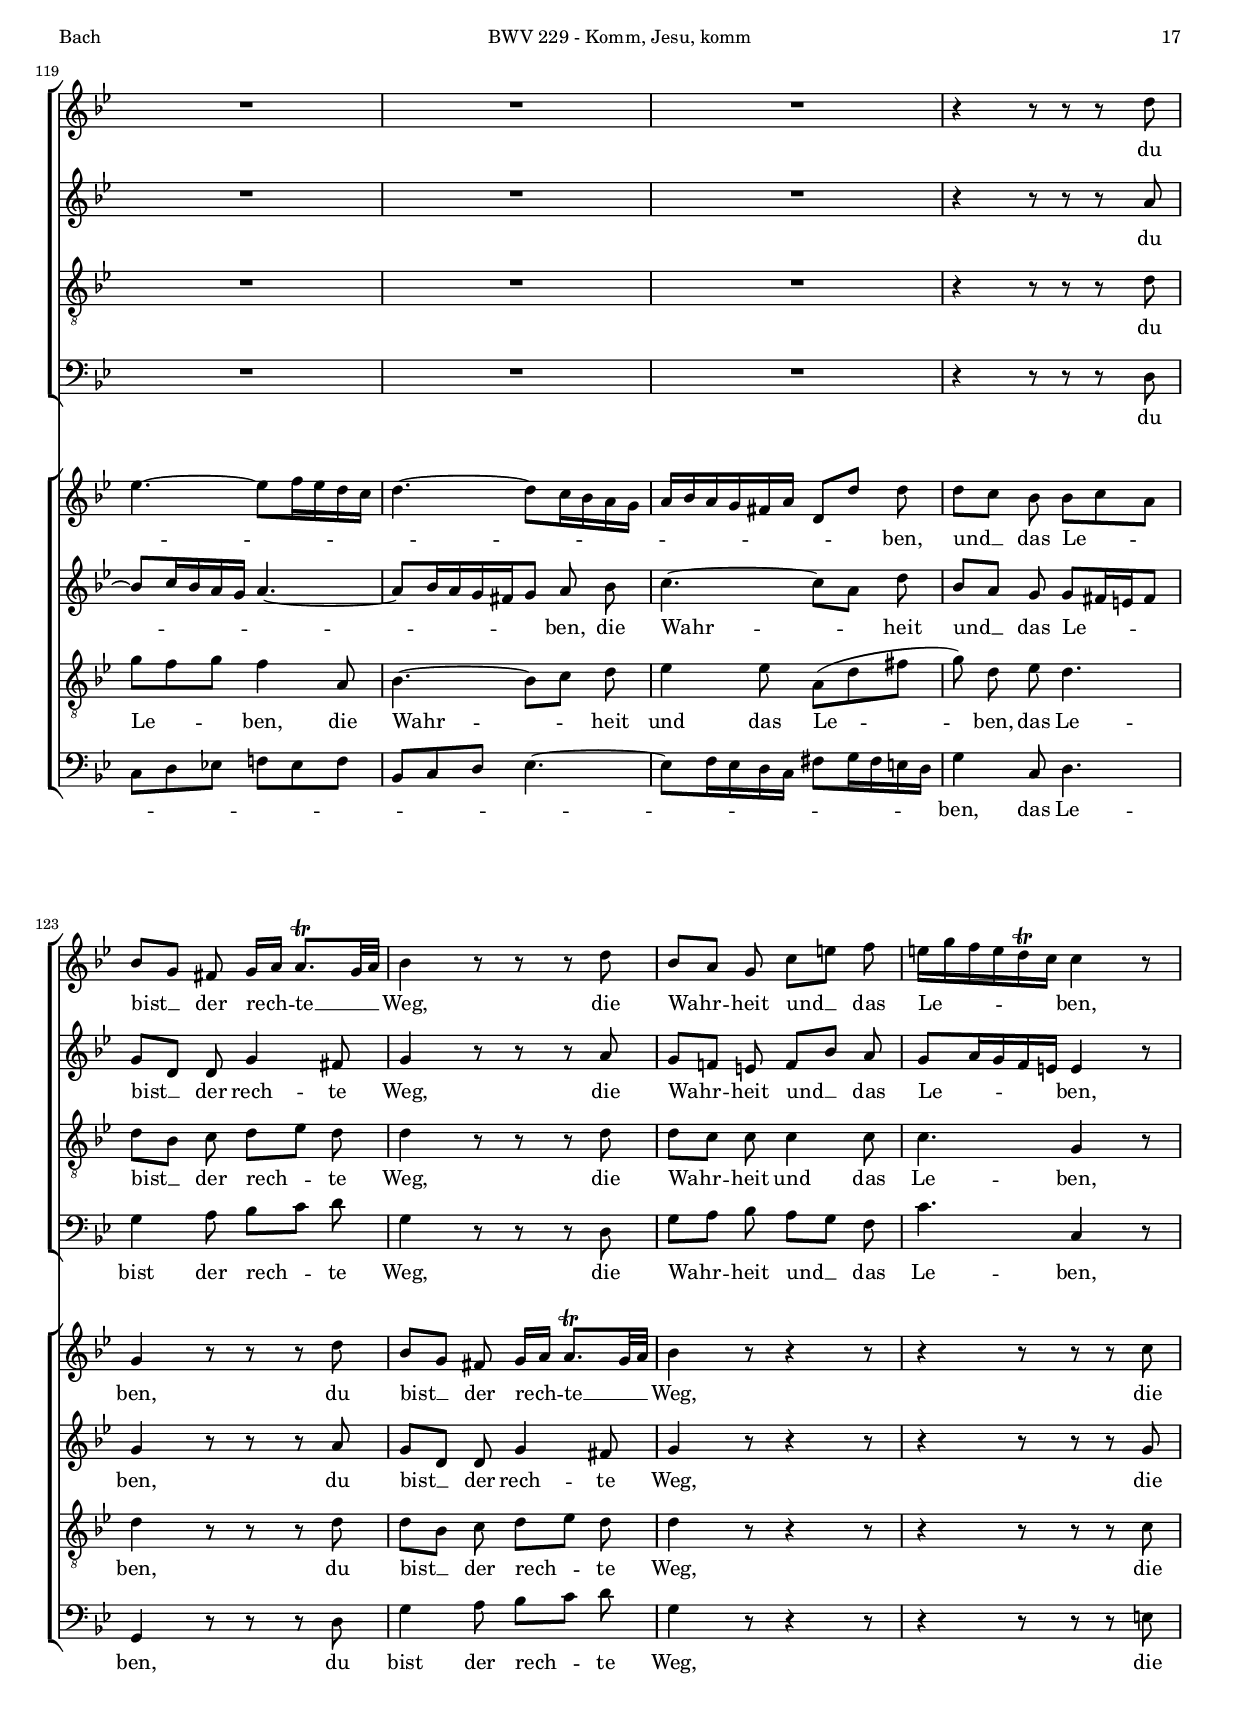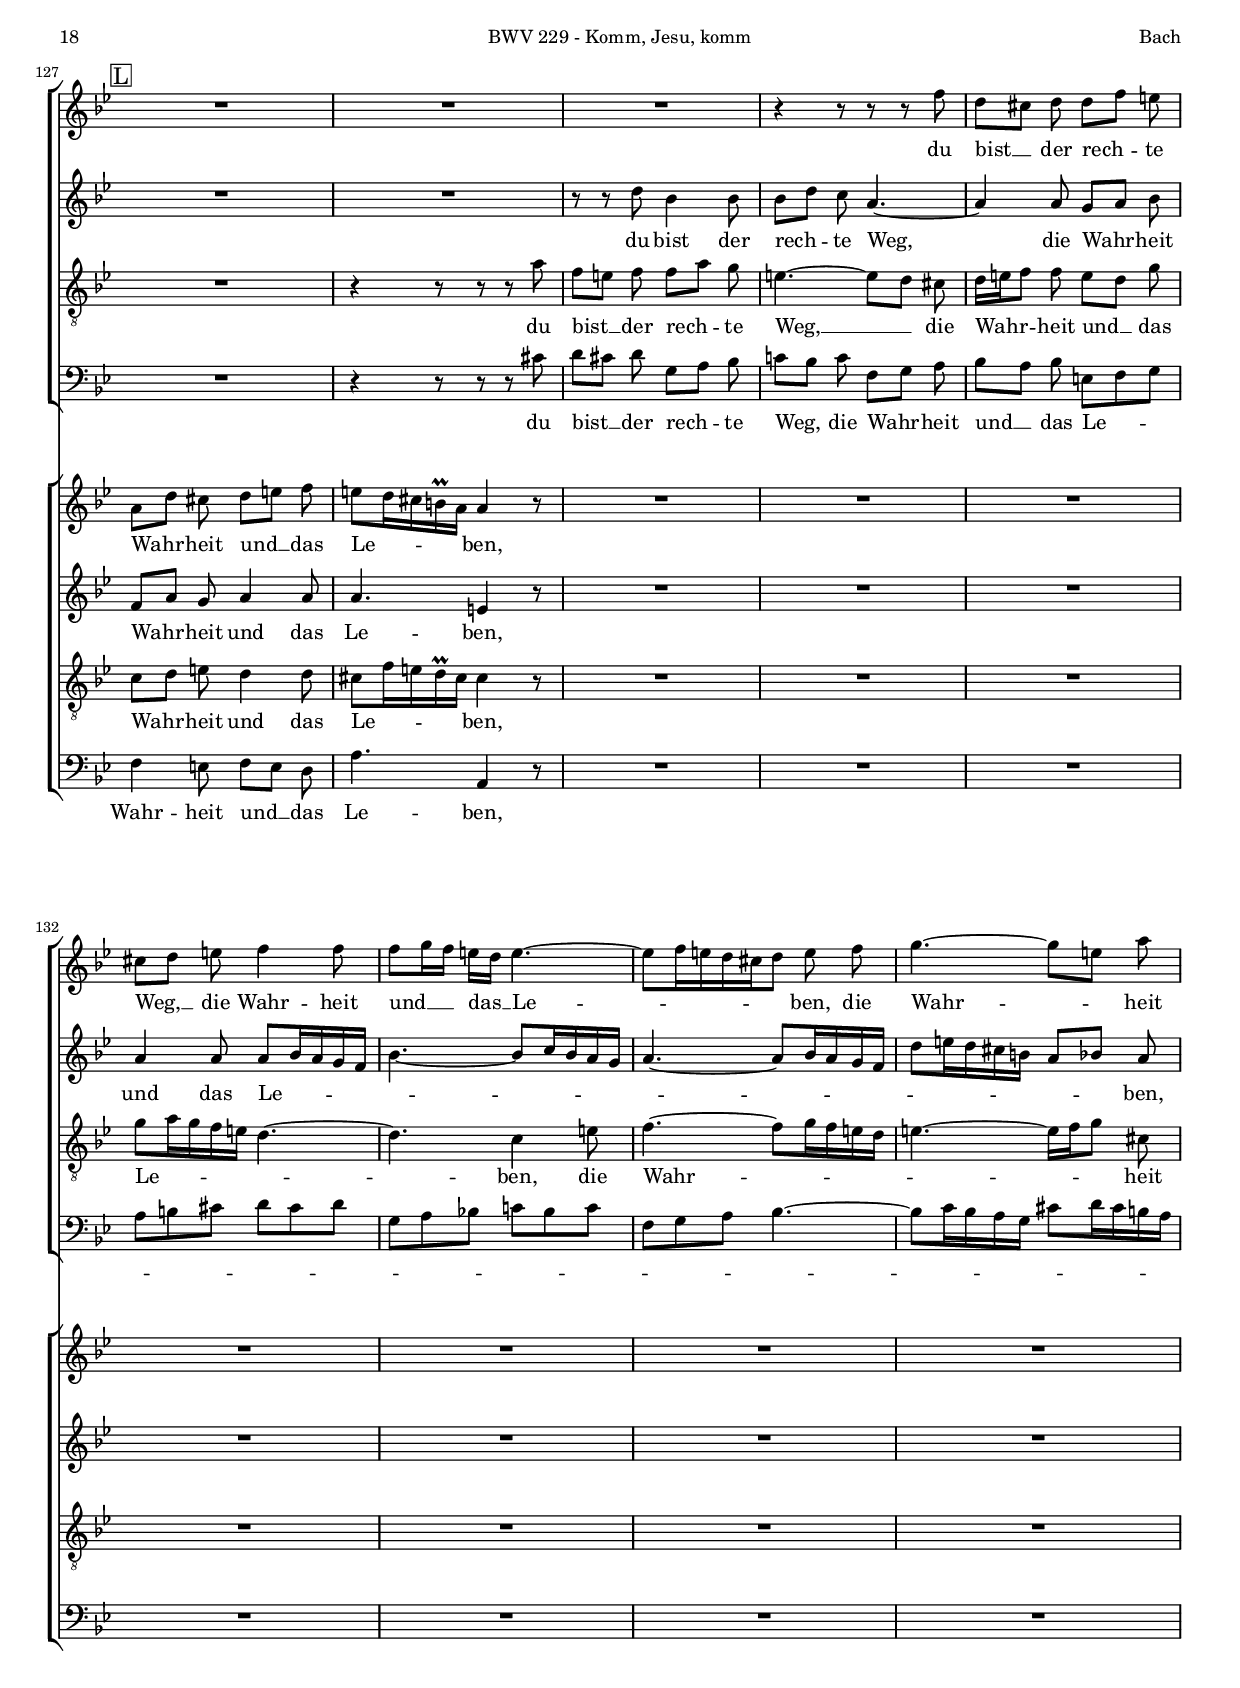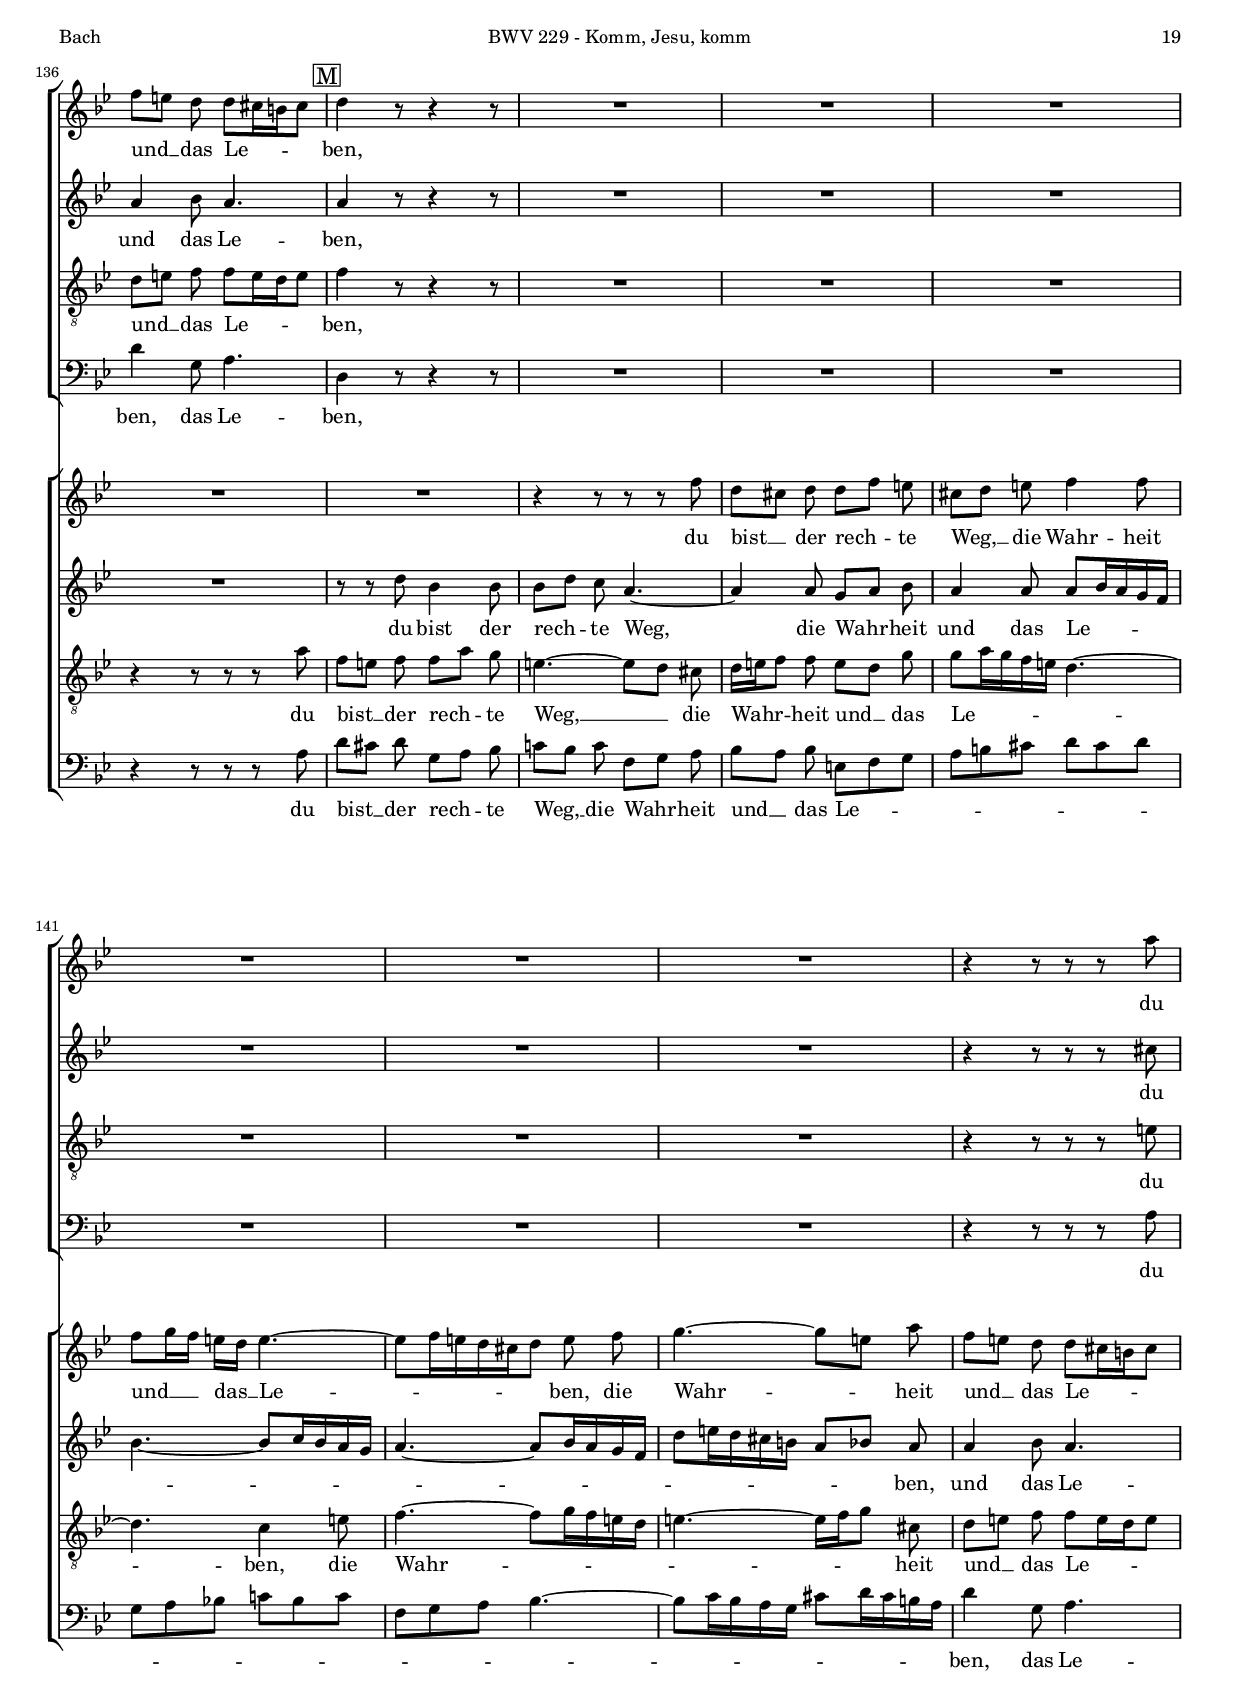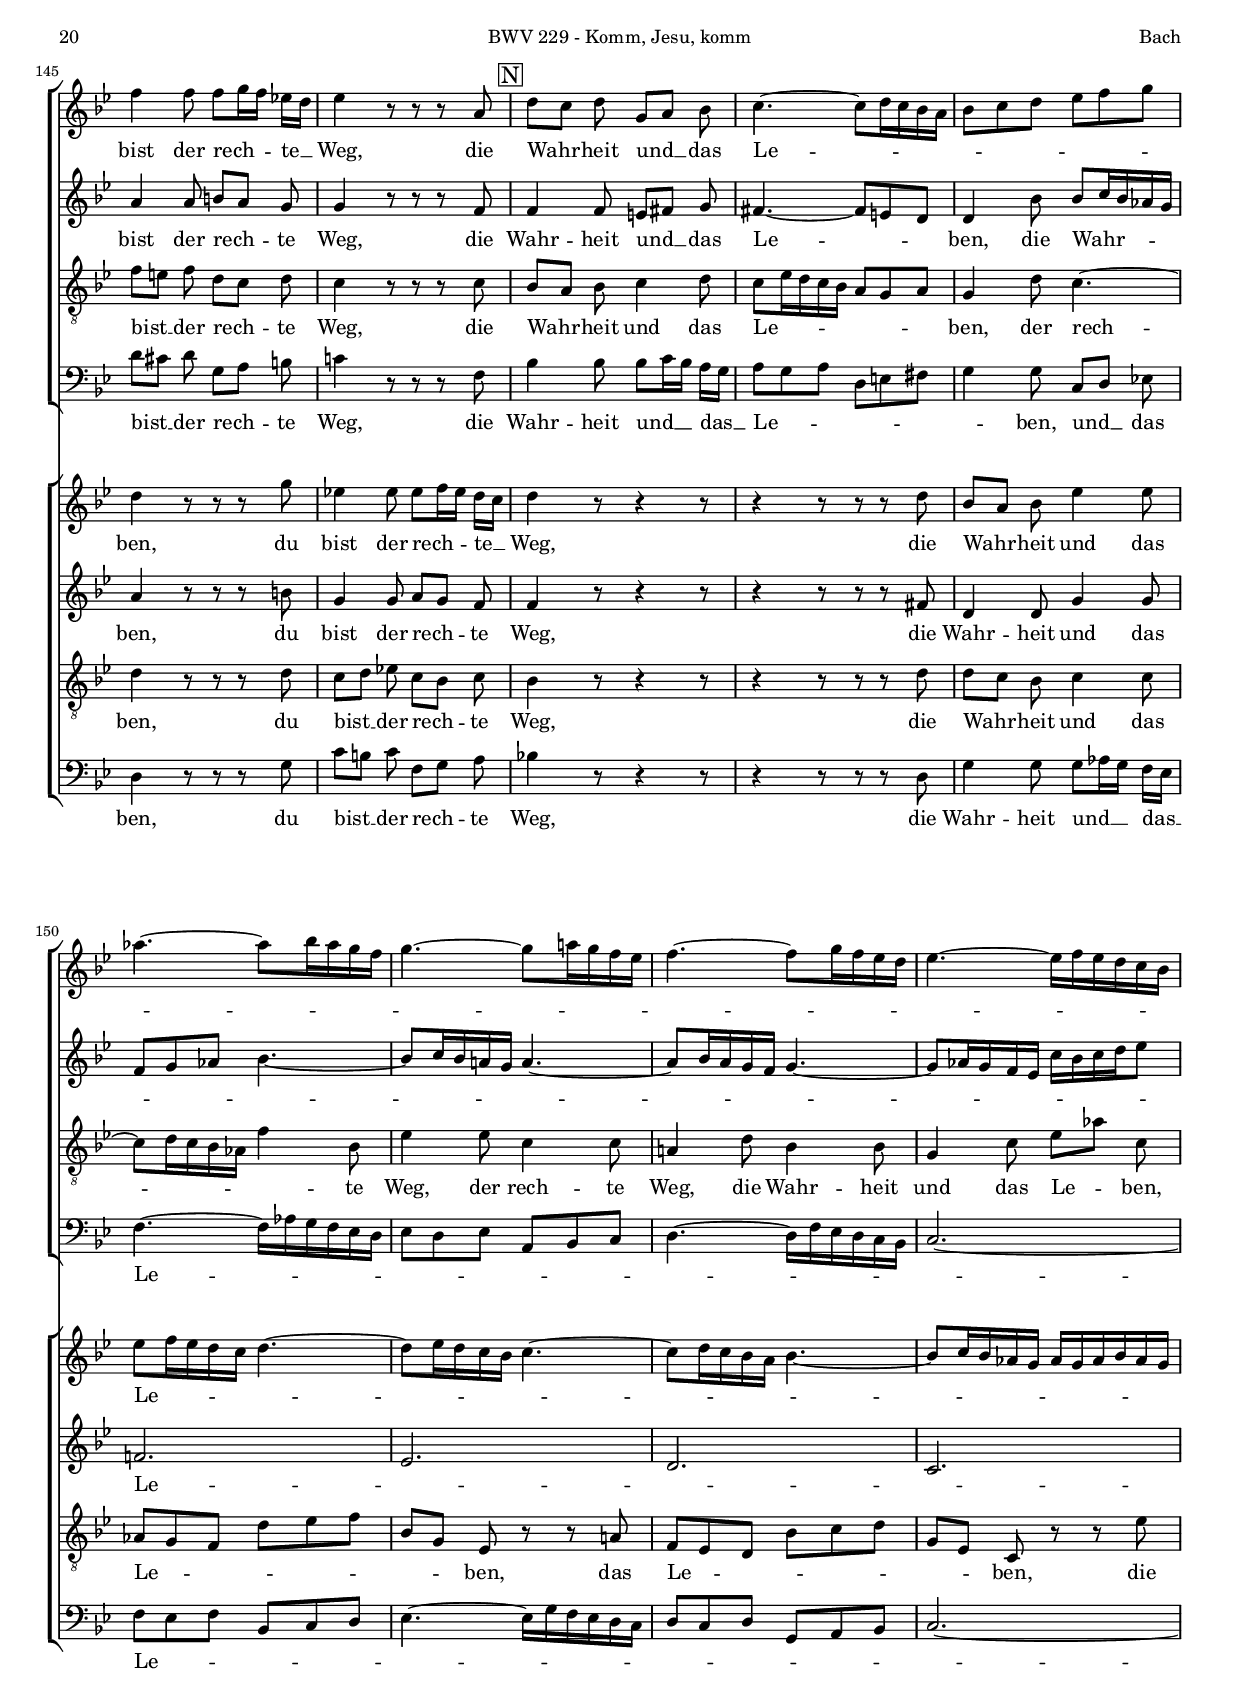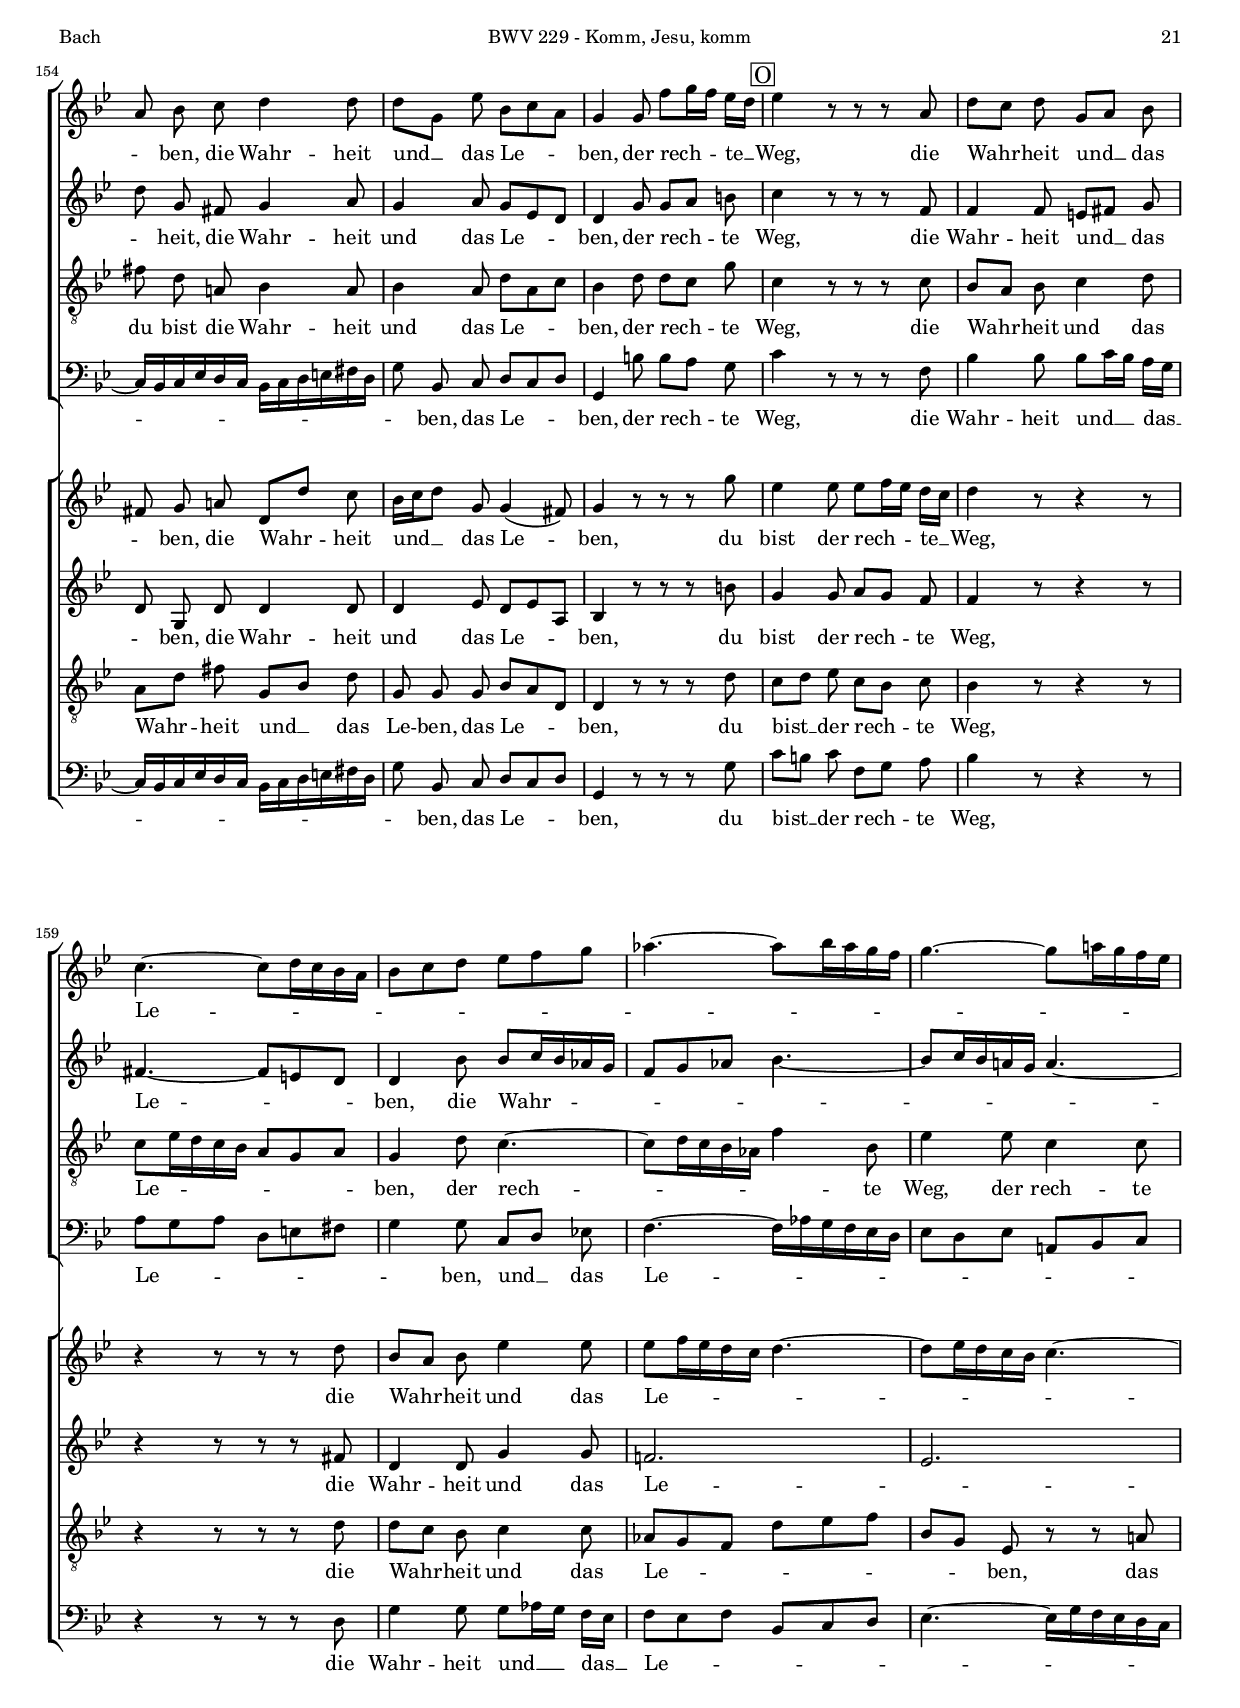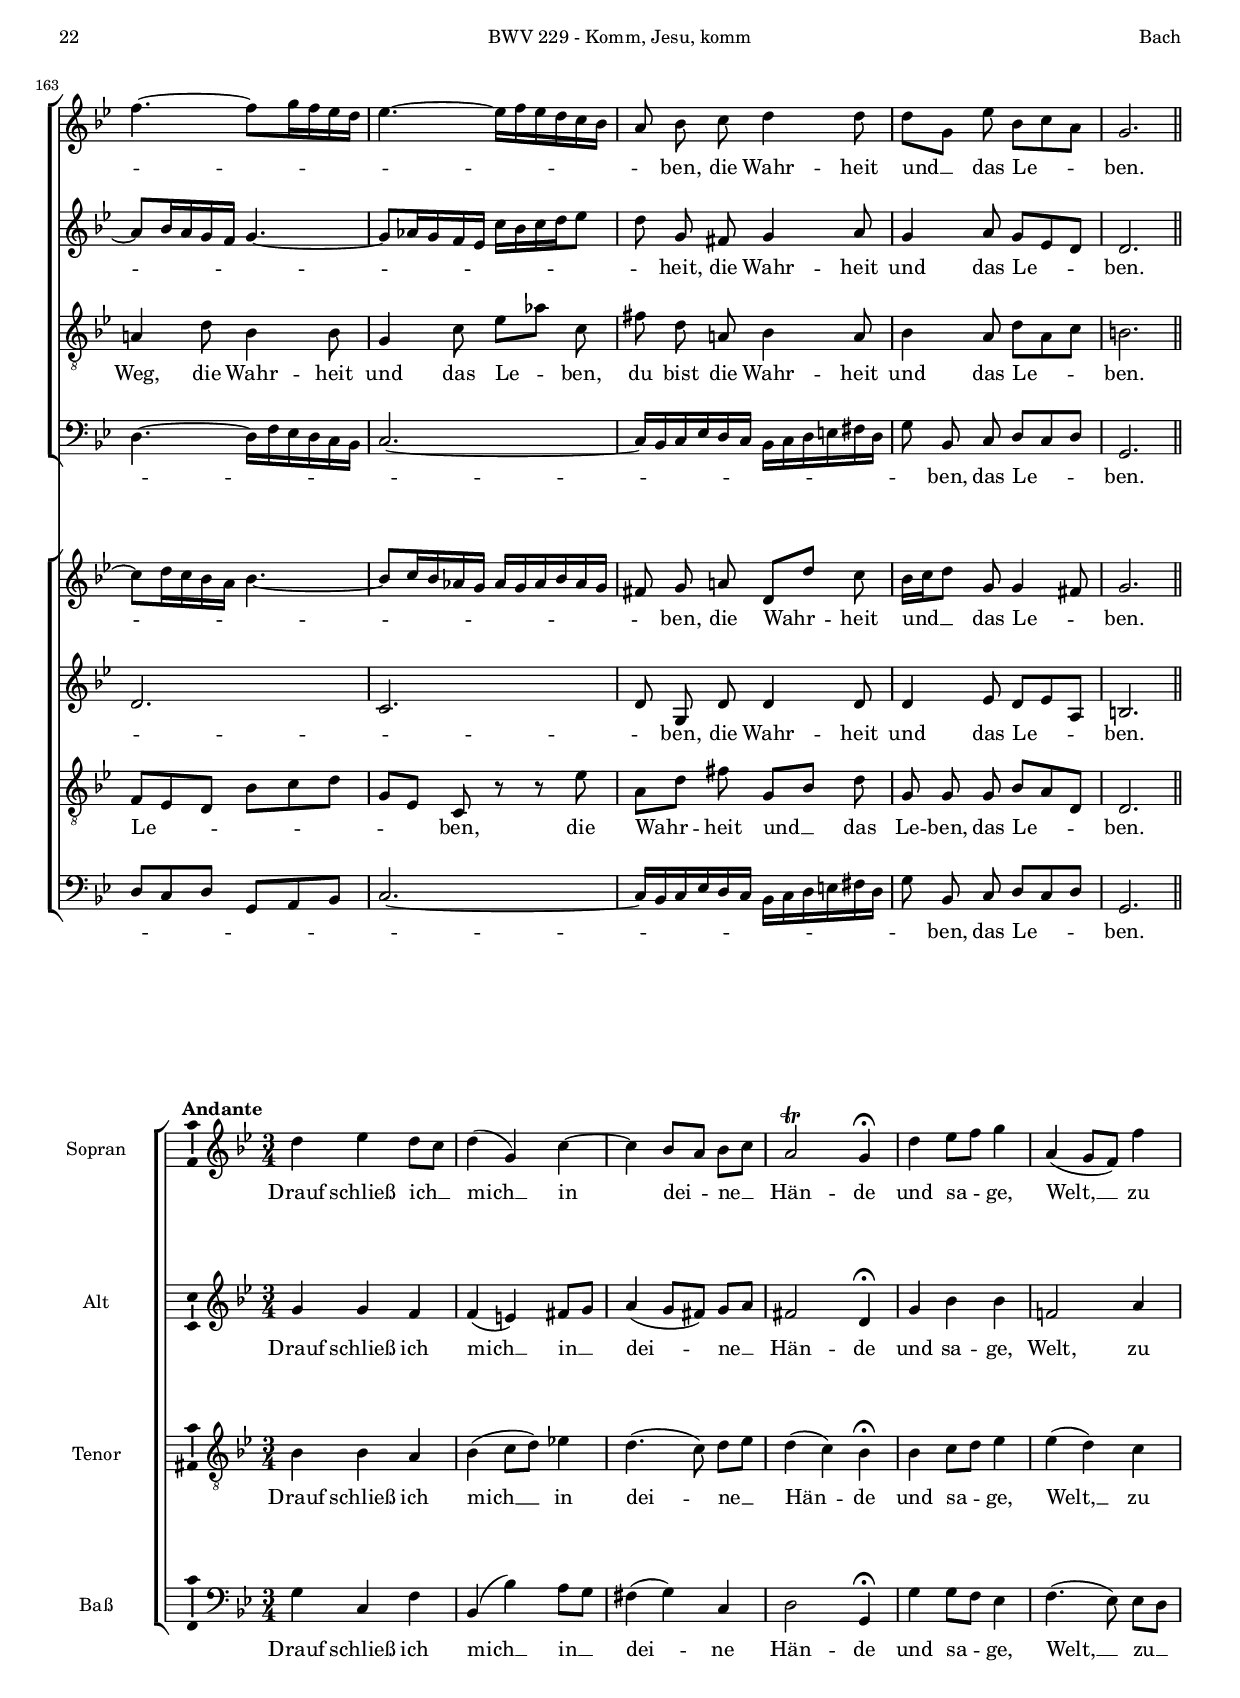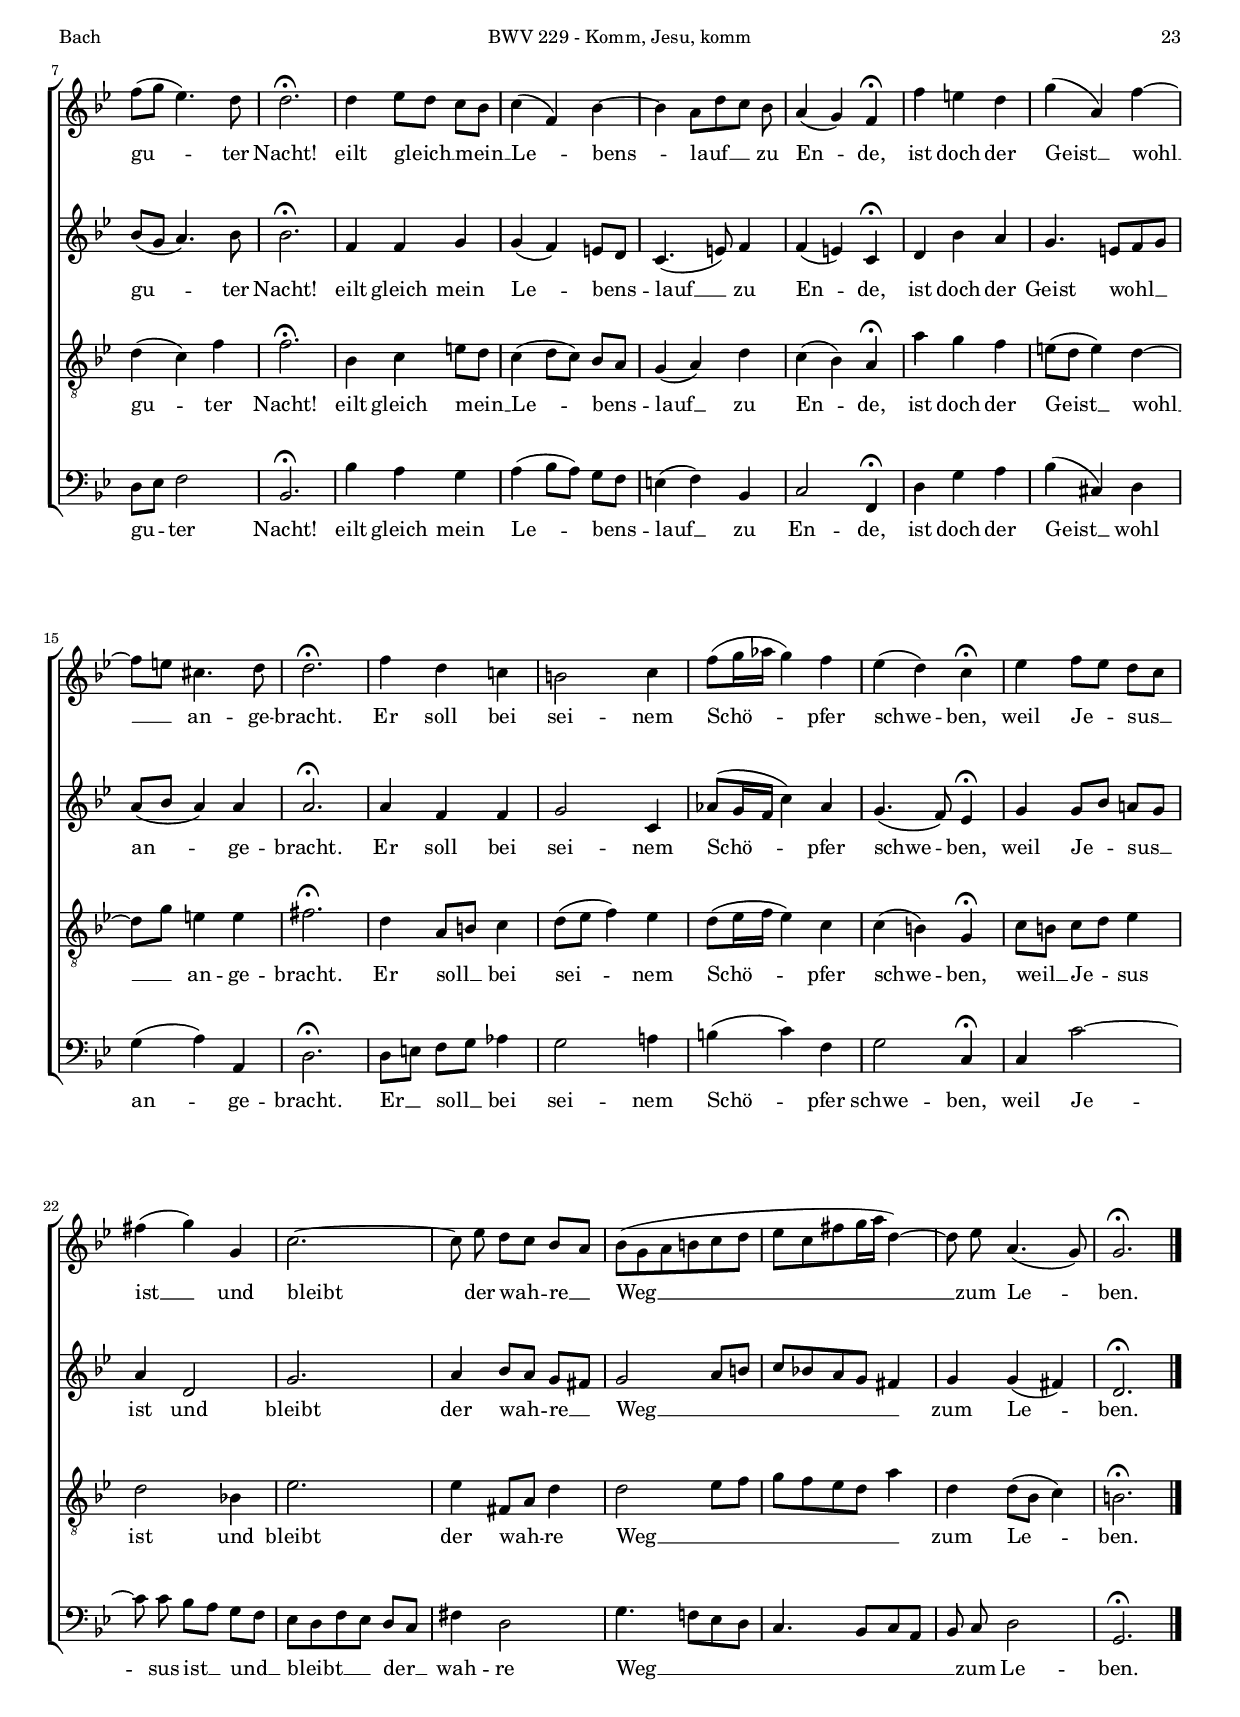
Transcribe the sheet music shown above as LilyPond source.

\version "2.18.0"

#(set-default-paper-size "a4")
#(set-global-staff-size 16.0)
#(ly:set-option 'point-and-click #f)
%mobile -s10.5 -i0.8

ss=\once \set suggestAccidentals = ##t
cresc=\markup{\italic "cresc."}
dim=\markup{\italic "dim."}
rit=\markup{\italic "rit."}
italicas=\override LyricText.font-shape = #'italic
rectas=\override LyricText.font-shape = #'upright


htitle="BWV 229 - Komm, Jesu, komm"
hcomposer="Bach"

\header {
	title=\markup{\fontsize #3 "Komm, Jesu, komm" }
        subtitle="Motete V,  BWV 229"
        subsubtitle=\markup{\null \vspace #1 }
	%subtitle=\markup{\column{" " " " \fontsize #3 "Motete V" " " " " " " " " " " " " " " " " " " " " " " " " " " " " " " }}
	composer=\markup{"Johann Sebastian Bach"}
        pdfauthor=\composer
        poet="Paul Thymich"
	%opus="(-)"
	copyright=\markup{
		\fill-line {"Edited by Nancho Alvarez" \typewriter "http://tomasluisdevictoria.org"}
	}
%	tagline=""
}

global={\key g \minor \time 3/2 \skip 1*3/2*63 \bar "||" \time 4/4
				\skip 1*15 \time 6/8
				\skip 1*6/8*89 \bar "||" }


cantus=\relative c''{
	d2 r r
	R1*3/2
	fis2 r r
	g2 d c
	bes r r
	d2 ees4( d) g( f)
	\appoggiatura bes,4 a2 r r
	bes2 ees4( d) ees2
	ees4( d) r2 r
	d2 c4( bes) a( g)
	aes1. ~
	aes2 g1 ~
	g2 f1 ~
	f2 ees4 d ees2 ~
	ees d r %\break
	\mark \markup{\box "A"}
	r2 r r4 d'
	g e c bes8[ a] bes4 g
	a2 r r
	R1*3/2
	r2 r2 r4 g'
	a fis d c8[ bes] c4 a
	bes2 r r
	R1*3/2
	r4 f g a bes r
	r4 e, f g a r
	r d e fis g r
	r f! e( d) cis( d)
	cis2 r r
	\mark \markup{\box "B"}
	R1*3/2
	g'2 f4( e) f( d)
	cis2 r cis
	d4 e a,2 r
	f'2 e4( d) e( cis)
	d2 r r
	g, c!4( bes) a( g)
	f2 r r %\break
	a d e
	f r r
	f, bes4 a c2 ~
	c4 a bes( c) d2
	g c,4( bes) a( g)
	g2 e'1 ~
	e2 f r %\break
	\mark \markup{\box "C"}
	R1*3/2*7
	c2 des e,
	f2. f4 g g
	aes1 r2
	R1*3/2
	r2 r r4 c
	d e fis g a a,
	bes2 r r4 c
	\mark \markup{\box "D"}
	a1 r4 bes
	g1 r4 g
	a bes c d ees ees
	ees2( d) r4 c
	bes c d g, g' e
	cis1 cis2
	cis8[ d] r4 r2
	R1
	r8 c a f d' d f d
	bes8[ c16 d] ees4. f16[ ees] d[ c d ees]
	c8 c r c d4 r8 f
	\mark \markup{\box "E"}
	g4 r8 bes, c c c c
	c4. bes16[ a] bes2 ~
	bes4. a16[ g] a8 c a f
	d' d f d bes2 ~
	bes8[ aes16 g] aes4 ~ aes16[ c b c] d4 ~
	d8[ b] g d' ees ees ees ees
	\mark \markup{\box "F"}
	ees4. d16[ c] d4. c16[ b]
	c4. b16[ a] b[ d ees f] g4 ~
	g8[ f16 ees] f4. ees16[ d] ees8 f
	ees4( d) c4 r8 ees
	ees8[ bes] c g16[ aes] aes8.^\trill[ g32 aes]
	bes4 r8 r r d
	ees[ c] d ees[ f] g
	f[ ees16 d c\prall bes] bes4 r8
	R1*6/8
	r4 r8 r r g'
	\mark \markup {\box "G"}
	ees[ d] ees ees[ g] f
	d4. ~ d4 ees8
	c[ b] c f4 f8
	f8[ g16 f ees d] ees4. ~
	ees8[ f16 ees d c] d4. ~
	d8[ ees16 d c b c8] d8 ees
	f4. ~ f8[ d] g
	ees8[ d] c c[ b16 a b8]
	\mark \markup {\box "H"}
	c4 r8 r4 r8
	R1*6/8*6
	r4 r8 r r g'
	ees[ c] d g,[ c] b
	c4 r8 r r g
	ees'[ d] c f[ bes,!] d
	c[ bes16 a g\prall f] f4 r8
	\mark \markup {\box "J"}
	R1*6/8*2
	r8 r g' ees4 ees8
	ees[ g] f d4. ~
	d4 d8 c[ d] ees
	fis,4 d'8 g16[ a g f! ees d]
	ees4. ~
	ees8[ f16 ees d c]
	d4. ~ d8[ c16 bes a g]
	a[ bes a g fis a] d,8[ d'] d
	d[ c] bes bes[ c a]
	\mark \markup{\box "K"}
	g4 r8 r4 r8
	R1*6/8*6
	r4 r8 r r d'
	bes[ g] fis g16[ a] a8.[\trill g32 a]
	bes4 r8 r r d
	bes8[ a] g c[ e] f
	e16[ g f e d\trill c] c4 r8
	\mark \markup{\box "L"}
	R1*6/8*3
	r4 r8 r r f
	d[ cis] d d[ f] e
	cis[ d] e f4 f8
	f8[ g16 f] e[ d] e4. ~
	e8[ f16 e d cis d8] e f
	g4. ~ g8[ e] a
	f[ e] d d[ cis16 b cis8]
	\mark \markup{\box "M"}
	d4 r8 r4 r8
	R1*6/8*6
	r4 r8 r r a'
	f4 f8 f[ g16 f] ees![ d]
	ees4 r8 r r a,
	\mark \markup{\box "N"}
	d8[ c] d g,[ a] bes
	c4. ~ c8[ d16 c bes a]
	bes8[ c d] ees[ f g] 
	aes4. ~ aes8[ bes16 aes g f]
	g4. ~ g8[ a!16 g f ees]
	f4. ~ f8[ g16 f ees d]
	ees4. ~ ees16[ f ees d c bes]
	a8 bes c d4 d8
	d8[ g,] ees' bes[ c a]
	g4 g8 f'8[ g16 f] ees[ d]
	\mark \markup{\box "O"}
	ees4 r8 r r a,
	d8[ c] d g,[ a] bes
	c4. ~ c8[ d16 c bes a]
	bes8[ c d] ees[ f g]
	aes4. ~ aes8[ bes16 aes g f]
	g4. ~ g8[ a!16 g f ees]
	f4. ~ f8[ g16 f ees d]
	ees4. ~ ees16[ f ees d c bes]
	a8 bes c d4 d8
	d[ g,] ees'8 bes[ c a]
	g2.
}

altus=\relative c''{
	bes2 r r
	R1*3/2
	c2 r r
	g2 a4( g) a( fis)
	g2 r r
	bes c g
	f r r
	g g fis4( g)
	a2 r r
	R1*3/2
	f2 ees4( d) c( bes)
	bes2 ees1 ~
	ees1. ~
	ees4 d c bes c2 ~
	c bes r
	r r r4 bes'
	c c, c c c c 
	c2 r r
	R1*3/2
	r2 r r4 c'
	c d, d d d d
	d2 r r
	R1*3/2
	r4 d c! c g' r
	r e d c f r
	r f g a bes r
	r a g( f) e2
	e2 r r
	R1*3/2
	bes'2 a4( g) a( f)
	e2 r a
	a4 g g2 r
	f2 a g
	f r r
	e e f4( e)
	d2 r r
	e a a
	a r r
	r r f
	d( g) g
	g1. ~
	g4 a bes2 c
	c4( g) a2 r
	R1*3/2*5
	g2 aes b,
	c2. c4 bes bes
	aes1 des2
	c2( bes) e
	f1 r2
	g aes g
	\appoggiatura f4 ees1 ees'2
	a,2( c) a
	d, r r4 g
	f1 r4 f
	ees1 r4 g
	fis g a bes c c
	c1 r4 fis,
	g a bes2 bes
	bes2( a) g
	g8[ a] r4 r8 a fis d
	bes' bes d bes g[ a16 bes] c4 ~
	c8 a f a bes bes d bes
	g4. a16[ bes c8] a8 f f
	f8 f r a bes4 r8 bes
	bes4 r8 g g4 r8 g
	fis a d4 r2
	r8 g, ees c a' a c a
	f2 ~ f8[ ees16 d] ees4 ~
	ees16[ des c bes] aes8[ bes16 c] d[ c d ees] f4 ~
	f16[ ees d ees] f[ g f g] ees[ g a! b!] c8 bes16 c
	aes8 aes aes aes g2 ~
	g8[ f16 ees] d4 d r8 ees
	aes16[ bes aes g] f[ g f ees d8] g8 ees d
	ees[ f g f] ees4 r8 g
	g4 ees8 ees4 ees8
	ees4 r8 r r bes'
	bes4 aes8 bes4 bes8
	bes4( f8) f4 r8
	R1*6/8
	r4 r8 r r g
	g4 g8 aes4. ~
	aes8[ bes16 aes] g[ f] g4 g8
	g4 g8 f[ g] aes
	g4. ~ g8[ aes16 g f ees]
	aes4. ~ aes8[ bes16 aes g f]
	g4. ~ g8[ aes16 g f ees]
	c'8[ d16 c b a!] b[ c d8] d
	g,4 aes8 g4.
	g4 r8 r4 r8
	R1*6/8*6
	r4 r8 r r d'
	c[ g] aes ees16[ f] f8.[\trill ees32 f]
	g4 r8 r r d
	ees[ f] g8 c,[ d] f
	f4( c8) c4 r8
	R1*6/8
	r4 r8 r r d'
	bes[ a] bes bes[ d] c
	a4. ~ a4 bes8
	g8[ fis] g c4 c8
	c8[ d16 c bes a] bes4. ~
	bes8[ c16 bes a g] a4. ~
	a8[ bes16 a g fis g8] a bes
	c4. ~ c8[ a] d
	bes8[ a] g g[ fis16 e fis8]
	g4 r8 r4 r8
	R1*6/8*6
	r4 r8 r r a
	g8[ d] d g4 fis8
	g4 r8 r r a
	g8[ f!] e f[ bes] a
	g8[ a16 g f e] e4 r8
	R1*6/8*2
	r8 r d' bes4 bes8
	bes[ d] c a4. ~
	a4 a8 g[ a] bes
	a4 a8 a[ bes16 a g f] 
	bes4. ~ bes8[ c16 bes a g]
	a4. ~ a8[ bes16 a g f]
	d'8[ e16 d cis b] a8[ bes] a
	a4 bes8 a4.
	a4 r8 r4 r8
	R1*6/8*6
	r4 r8 r r cis
	a4 a8 b8[ a] g
	g4 r8 r r f
	f4 f8 e[ fis] g
	fis4. ~ fis8[ e d]
	d4 bes'8 bes[ c16 bes aes g]
	f8[ g aes] bes4. ~
	bes8[ c16 bes a! g] a4. ~
	a8[ bes16 a g f] g4. ~
	g8[ aes16 g f ees] c'[ bes c d ees8]
	d8 g, fis g4 a8
	g4 a8 g[ ees d]
	d4 g8 g[ a] b
	c4 r8 r r f,
	f4 f8 e[ fis] g
	fis4. ~ fis8[ e d]
	d4 bes'8 bes[ c16 bes aes g]
	f8[ g aes] bes4. ~
	bes8[ c16 bes a! g] a4. ~
	a8[ bes16 a g f] g4. ~
	g8[ aes16 g f ees] c'[ bes c d ees8]
	d8 g, fis g4 a8
	g4 a8 g[ ees d]
	d2.
}

tenor=\relative c''{
	g2 r r
	R1*3/2
	c,2 r r
	d d d
	d r r
	g g4( f) ees( d)
	c2 r r
	ees4( d) c( bes) c2
	c r r
	R1*3/2*2
	ees2 bes4( aes) aes( g)
	c1. ~ 
	c4 bes a!1 ~
	a2 f r
	r2 r r4 g'
	g g, g g g g
	f2 r r
	R1*3/2
	r2 r r4 ees'
	d a a a a a
	g2 r r
	R1*3/2
	r4 a g f d' r
	r4 c bes g c r
	r d c c d r
	r d bes( a) g( bes)
	e,2 r r
	R1*3/2
	d'4( e) f2 d
	g, r e'
	a,4 b cis2 r
	a e' a,
	a r r
	c! c c
	d r r
	cis d a
	d r r
	R1*3/2*2
	g,2 e'4( d) f( e)
	g2. f4 e g
	g( c,) c2 r
	R1*3/2*3
	d2 ees fis,
	g2. g4 f! f
	ees1 d2
	c1. ~
	c2 f bes
	aes4 f des' c des2
	c b c
	d1. ~
	d2 c c
	c2( a) d
	d r r4 ees
	c1 r4 d
	bes1 r4 ees
	d d fis d a a
	a2( fis') r4 a,
	d fis, g bes d cis
	e1 e2
	e8[ fis] r4 r2
	r8 d bes g ees' ees g ees
	c8[ d16 ees] f4. d8 bes d
	ees4. f16[ g c,8] c d f,
	a8 a r f' f4 r8 d
	ees4 r8 ees c4 r8 ees
	a,4 r r8 d bes g
	ees' ees g ees c2 ~
	c8[ bes16 a] bes4 ~ bes16[ aes g f] ees4 ~
	ees8[ aes16 bes] c8[ d16 ees] f4 ~ f16[ ees d c]
	b4 b8 b c4 r8 c
	c c c f d8[ b] g c
	aes c f4. b,8 c4 ~
	c4 ~ c16[ ees d c d8] d8 c aes
	g2 g4 r8 c
	bes8[ ees] c bes[ c] c
	g4 r8 r r f'
	bes,8[ ees] f bes,4 ees8
	d8[ g16 f ees\prall d] d4 r8
	R1*6/8
	r4 r8 r r d
	c8[ d] c c4 c8
	bes4. ~ bes4 bes8
	ees[ f] ees d[ f16 ees] d[ c]
	b8[ c d] c4. ~
	c bes!4 d8
	ees4. ~ ees8[ f16 ees d c]
	d4. ~ d16[ ees f8] b,
	c8[ d] ees ees[ d16 c d8]
	ees4 r8 r4 r8
	R1*6/8*6
	r4 r8 r r g
	g[ ees] f c16[ d] d8.[\trill c32 d]
	ees4 r8 r r b
	g4 g8 a8[ bes!] bes
	a[ d16 c bes\prall a] a4 r8
	R1*6/8
	r4 r8 r r a'
	d,4 d8 c4 c8
	c4 f8 f4 f8
	ees4. ~ ees4 a,8
	a[ g] c bes[ d] g
	g8[ f g] f4 a,8
	bes4. ~ bes8[ c] d
	ees4 ees8 a,8[( d fis]
	g) d ees d4. 
	d4 r8 r4 r8
	R1*6/8*6
	r4 r8 r r d
	d[ bes] c d[ ees] d
	d4 r8 r r d
	d[ c] c c4 c8
	c4. g4 r8
	R1*6/8
	r4 r8 r r a'
	f8[ e] f f[ a] g
	e4. ~ e8[ d] cis
	d16[ e f8] f e[ d] g
	g8[ a16 g f e] d4. ~
	d4. c4 e8
	f4. ~ f8[ g16 f e d]
	e4. ~ e16[ f g8] cis,
	d[ e] f f[ e16 d e8]
	f4 r8 r4 r8
	R1*6/8*6
	r4 r8 r r e
	f[ e] f d[ c] d
	c4 r8 r r c
	bes[ a] bes c4 d8
	c[ ees16 d c bes] a8[ g a]
	g4 d'8 c4. ~
	c8[ d16 c bes aes] f'4 bes,8
	ees4 ees8 c4 c8
	a!4 d8 bes4 bes8
	g4 c8 ees[ aes] c,
	fis d a! bes4 a8
	bes4 a8 d[ a c]
	bes4 d8 d[ c] g'
	c,4 r8 r r c
	bes[ a] bes c4 d8
	c8[ ees16 d c bes] a8[ g a]
	g4 d'8 c4. ~
	c8[ d16 c bes aes] f'4 bes,8
	ees4 ees8 c4 c8
	a!4 d8 bes4 bes8
	g4 c8 ees[ aes] c,
	fis d a! bes4 a8
	bes4 a8 d[ a c]
	b2.
}

bassus=\relative c'{
	g2 r r
	R1*3/2
	a2 r r
	bes fis4( e) fis( d)
	g2 r r
	g c ees,
	f r r
	ees c' a
	fis r r
	bes d bes
	d,1. 
	ees
	a,
	f
	bes1 r2
	r4 bes' d bes g f
	e1 e2
	f r r
	R1*3/2
	r4 c' ees c a g
	fis1 fis2
	g2 r r
	R1*3/2
	r4 d e f g r
	r c, d e f r
	r4 bes, bes' a g r
	r f g( a) bes( e,)
	a2 r r
	R1*3/2
	d,2 d' d,
	e2 r g
	f4 g a2 r
	d cis4( b) cis( a)
	d2 r r
	c! a f
	bes r r
	a4( g) f( e) d( cis)
	d2 r r
	R1*3/2
	bes'2 d4( c) bes( a)
	g1 f2
	e( d) c
	f f, r
	R1*3/2
	a'2 bes cis,
	d2. d4 c! c
	bes1 a2
	g1. ~
	g1 f'2
	ees4 d c( bes) aes( g)
	f1. ~
	f ~
	f
	R1*3/2
	r4 c'' ees( c) a( g)
	fis2. fis4 fis fis
	g2 r r4 c,
	f1 r4 bes,
	ees1 r4 c
	c' bes a g fis a
	d,1. ~
	d ~
	d ~
	d4 r r2
	r2 r8 g ees c
	a' a c a f[ g16 a] bes4 ~
	bes8 g c bes a f bes bes,
	f' f r f bes4 r8 bes,
	ees4 r8 ees a,4 r8 a
	d a' fis d bes' bes d bes
	g4 ~ g16[ c bes c] f,4. g16[ a]
	bes8 f d bes g' g bes g
	aes4. g8[ f ees] d[ ees16 f]
	g4 g,8 g' c4 r8 c
	f, f aes d, g8[ f ees c]
	f[ g aes f] g[ f] ees c
	f8 g aes f b g c f,
	g4( g,) c r8 c'
	g4 aes8 ees[ c] aes8
	ees'4 r8 r r bes'
	g4 f8 g[ f] ees
	bes'4. bes,4 r8
	R1*6/8
	r4 r8 r r b'
	c[ b] c f,[ g] aes
	bes![ aes] bes ees,[ f] g
	aes[ g] aes d,[ ees f]
	g[ a b] c[ b c]
	f,[ g aes] bes![ aes bes]
	ees,8[ f g] aes4. ~
	aes8[ bes16 aes g f] b8[ c16 b a g]
	c4 f,8 g4( g,8)
	c4 r8 r4 r8
	R1*6/8*6
	r4 r8 r r g'
	c4 f,8 f[ ees] d8
	c4 r8 r r g'
	c,[ d] ees ees[ d] bes
	f'4. f,4 r8
	R1*6/8
	r4 r8 r r fis'
	g8[ fis] g c,[ d] ees
	f![ ees] f bes,[ c] d
	ees[ d] ees a,[ bes c]
	d[ e fis] g[ fis g] 
	c,[ d ees!] f![ ees f]
	bes,[ c d] ees4. ~
	ees8[ f16 ees d c] fis8[ g16 fis e d]
	g4 c,8 d4. 
	g,4 r8 r4 r8
	R1*6/8*6
	r4 r8 r r d'
	g4 a8 bes[ c] d
	g,4 r8 r r d
	g8[ a] bes a[ g] f
	c'4. c,4 r8
	R1*6/8
	r4 r8 r r cis'
	d8[ cis] d g,[ a] bes
	c![ bes] c f,[ g] a
	bes[ a] bes e,[ f g]
	a[ b cis] d[ cis d]
	g,[ a bes!] c![ bes c]
	f,[ g a] bes4. ~
	bes8[ c16 bes a g] cis8[ d16 cis b a]
	d4 g,8 a4. 
	d,4 r8 r4 r8
	R1*6/8*6
	r4 r8 r r a'
	d[ cis] d g,[ a] b
	c!4 r8 r r f,
	bes4 bes8 bes8[ c16 bes] a16[ g]
	a8[ g a] d,[ e fis]
	g4 g8 c,[ d] ees!
	f4. ~ f16[ aes g f ees d]
	ees8[ d ees] a,[bes c]
	d4. ~ d16[ f ees d c bes]
	c2. ~
	c16[ bes c ees d c] bes[ c d e fis d]
	g8 bes, c d[ c d]
	g,4 b'8 b[ a] g
	c4 r8 r r f,
	bes4 bes8 bes8[ c16 bes] a16[ g]
	a8[ g a] d,[ e fis]
	g4 g8 c,[ d] ees!
	f4. ~ f16[ aes g f ees d]
	ees8[ d ees] a,![ bes c]
	d4. ~ d16[ f ees d c bes]
	c2. ~
	c16[ bes c ees d c] bes[ c d e fis d]
	g8 bes, c d[ c d]
	g,2.
}


textocantus=\lyricmode{
Komm, komm, komm, Je -- su, komm,
komm, Je -- su, __ komm,
komm, Je -- su, komm, __
mein Leib __ ist __ mü -- _ _ _ _ _ de,
die Kraft ver -- schwind't je __ mehr und mehr,
die Kraft ver -- schwind't je __ mehr und mehr,
die Kraft ver -- schwind't
je mehr und mehr,
die Kraft ver -- schwind't
je mehr __ und __ mehr,
ich seh -- ne __ mich,
ich seh -- ne mich,
ich seh -- ne __ mich
ich seh -- ne __ mich,
ich seh -- ne mich,
ich seh -- _ _ _ ne __ mich
nach dei -- nem __ Frie -- _ den;
der sau -- re Weg wird mir zu schwer,
der sau -- re Weg wird mir zu schwer,
zu schwer,
zu schwer,
der sau -- re Weg wird mir zu schwer, __
der sau -- re Weg wird mir zu schwer, 
zu schwer! __
Komm, komm, ich will mich dir er -- ge -- _ _ _ _ ben,
komm, komm, 
komm, komm,
ich will mich dir er -- ge -- _ _ _ ben,
komm, komm,
ich will mich dir er -- ge -- _ _ ben,
ich will mich dir er -- ge -- _ _ _ _ _ _ _ _ ben, __ 
dir er -- ge -- ben,
du bist __ der rech -- te __ Weg,
die Wahr -- heit und __ das Le -- ben,
du bist __ der rech -- te Weg, 
die Wahr -- heit und das Le -- _ _ ben,
die Wahr -- heit und __ das Le -- ben,
du bist __ der rech -- te Weg,
die Wahr -- heit und __ das Le -- ben,
du bist der rech -- te Weg,
die Wahr -- heit und das Le -- _ _ _ _ ben,
und __ das Le -- ben,
du bist __ der rech -- te __ Weg,
die Wahr -- heit und __ das Le -- ben,
du bist __ der rech -- te Weg, __
die Wahr -- heit und __ das __ Le -- ben,
die Wahr -- heit und __ das Le -- ben,
du bist der rech -- te __ Weg,
die Wahr -- heit und __ das Le -- _ _ _ _ _ _ _ ben,
die Wahr -- heit und __ das Le -- ben,
der rech -- te __ Weg,
die Wahr -- heit und __ das Le -- _ _ _ _ _ _ _ ben,
die Wahr -- heit und __ das Le -- ben.
}

textoaltus=\lyricmode{
Komm, komm, komm, Je -- su, __ komm,
komm, Je -- su, komm,
komm, Je -- su, __ komm,
mein Leib __ ist __ mü -- _ _ _ _ _ de,
die Kraft ver -- schwind't je mehr und mehr,
die Kraft ver -- schwind't je mehr und mehr,
die Kraft ver -- schwind't
je mehr und mehr,
die Kraft ver -- schwind't
je mehr __ und mehr,
ich seh -- ne __ mich,
ich seh -- ne mich,
ich seh -- ne mich
ich seh -- ne __ mich,
ich seh -- ne mich,
ich seh -- ne mich
nach dei -- nem Frie -- den;
der sau -- re Weg wird mir zu schwer,
wird mir __ zu schwer,
der sau -- re Weg
wird mir __ zu schwer,
zu schwer,
zu schwer,
der sau -- re Weg wird mir zu schwer,
der sau -- re Weg wird mir __ zu schwer! __
Komm, komm, 
ich will mich dir er -- ge -- _ ben,
komm, ich will mich dir er -- ge -- _ ben,
dir er -- ge -- ben,
komm, komm,
komm, komm,
komm, komm,
komm, Je -- su, komm,
komm,
komm,
ich will mich dir er -- ge -- _ _ _ _ _ _ _ ben,
ich will mich dir er -- ge -- _ ben,
er -- ge -- _ ben,
dir er -- ge -- ben,
du bist der rech -- te Weg,
die Wahr -- heit und das Le -- ben,
du bist der rech -- te __ Weg,
die Wahr -- heit und __ das Le -- _ _ _ _ ben,
und das Le -- ben,
du bist __ der rech -- te __ Weg,
die Wahr -- heit und __ das Le -- ben,
du bist __ der rech -- te Weg,
die Wahr -- heit und das Le -- _ _ ben,
die Wahr -- heit und __ das Le -- ben,
du bist __ der rech -- te Weg,
die Wahr -- heit und __ das Le -- ben,
du bist der rech -- te Weg,
die Wahr -- heit und das Le -- _ _ _ _ ben,
und das Le -- ben,
du bist der rech -- te Weg,
die Wahr -- heit und __ das Le -- ben,
die Wahr -- _ _ _ _ _ _ heit,
die Wahr -- heit und das Le -- ben,
der rech -- te Weg,
die Wahr -- heit und __ das Le -- ben,
die Wahr -- _ _ _ _ _ _ heit,
die Wahr -- heit und das Le -- ben.
}

textotenor=\lyricmode{
Komm, komm, komm, Je -- su, komm,
komm, Je -- su, __ komm,
komm, __ Je -- su, komm,
mein Leib __ ist __ mü -- _ _ de,
die Kraft ver -- schwind't je mehr und mehr,
die Kraft ver -- schwind't je mehr und mehr,
die Kraft ver -- schwind't
je mehr und mehr,
die Kraft ver -- schwind't
je mehr __ und __ mehr,
ich __ seh -- ne mich,
ich seh -- ne mich,
ich seh -- ne mich
ich seh -- ne mich,
ich seh -- ne mich,
nach dei -- nem __ Frie -- den,
dei -- nem Frie -- den;
der sau -- re Weg wird mir zu schwer,
zu schwer,
mir zu schwer,
wird mir zu schwer,
der sau -- re Weg __ _ wird mir __ zu schwer,
zu schwer,
zu schwer,
der sau -- re Weg wird mir zu schwer,
der sau -- re Weg wird mir zu schwer,
zu schwer! __
Komm, komm, 
ich will mich dir er -- ge -- _ ben,
dir er -- ge -- _ ben,
dir er -- ge -- ben,
komm, komm,
komm, komm,
komm, komm,
komm, komm,
komm, komm, ich will mich dir er -- ge -- _ _ _ _ _ ben,
komm, komm,
ich will mich dir er -- ge -- ben,
ich will mich dir er -- ge -- ben,
dir er -- ge -- ben,
du bist __ der rech -- te Weg,
die Wahr -- heit und das Le -- ben,
du bist __ der rech -- te Weg, 
die Wahr -- heit und __ das __ Le -- _ ben,
die Wahr -- _ heit
und __ das Le -- ben,
du bist __ der rech -- te __ Weg,
die Wahr -- heit und __ das Le -- ben,
du bist der rech -- te Weg,
der rech -- te Weg,
die Wahr -- heit und __ das Le -- ben,
die Wahr -- heit und das Le -- ben,
das Le -- ben,
du bist __ der rech -- te Weg,
die Wahr -- heit und das Le -- ben,
du bist __ der rech -- te Weg, __ 
die Wahr -- heit und __ das Le -- _ ben,
die Wahr -- _ heit und __ das Le -- ben,
du bist __ der rech -- te Weg,
die Wahr -- heit und das Le -- _ ben,
der rech -- _ te Weg,
der rech -- te Weg,
die Wahr -- heit und das Le -- ben,
du bist die Wahr -- heit und das Le -- ben,
der rech -- te Weg,
die Wahr -- heit und das Le -- _ ben,
der rech -- _ te Weg,
der rech -- te Weg,
die Wahr -- heit und das Le -- ben,
du bist die Wahr -- heit und das Le -- ben.
}

textobassus=\lyricmode{
Komm, komm, komm, Je -- su, __ komm,
komm, Je -- su, komm,
komm, Je -- su, komm,
mein Leib ist mü -- _ _ _ de,
die Kraft ver -- schwind't je mehr und mehr,
die Kraft ver -- schwind't je mehr und mehr,
die Kraft ver -- schwind't
je mehr und mehr,
die Kraft ver -- schwind't
je mehr __ und __ mehr,
ich seh -- ne mich,
ich seh -- ne mich,
ich seh -- ne __ mich
ich seh -- ne mich,
ich __ seh -- ne __ mich,
ich seh -- ne __ mich
nach dei -- nem Frie -- den;
der sau -- re Weg wird mir zu schwer,
zu schwer,
der Weg wird mir __ zu __ schwer, 
der sau -- re __ Weg wird mir zu schwer,
zu schwer,
zu schwer,
der sau -- re Weg wird mir zu schwer!
Komm, komm, ich will mich dir er -- ge -- _ ben,
komm, ich will mich dir er -- ge -- ben,
komm, komm,
komm, komm,
komm, komm,
komm, komm,
komm, komm,
ich will mich dir er -- ge -- _ _ ben,
komm, komm,
ich will mich dir er -- ge -- _ _ _ ben,
komm, komm
ich will mich dir er -- ge -- _ _ ben,
ich will mich dir er -- ge -- ben,
dir er -- ge -- ben,
du bist der rech -- te Weg,
die Wahr -- heit und __ das Le -- ben,
du bist __ der rech -- te Weg, __ 
die Wahr -- heit und __ das Le -- _ _ _ _ _ _ _ ben,
das Le -- ben,
du bist der rech -- te Weg,
die Wahr -- heit und __ das Le -- ben,
du bist __ der rech -- te Weg, __ 
die Wahr -- heit und __ das Le -- _ _ _ _ _ _ _ ben,
das Le -- ben,
du bist der rech -- te Weg,
die Wahr -- heit und __ das Le -- ben,
du bist __ der rech -- te Weg,
die Wahr -- heit und __ das Le -- _ _ _ _ _ _ _ ben,
das Le -- ben,
du bist __ der rech -- te Weg,
die Wahr -- heit und __ das __ Le -- _ _ ben,
und __ das Le -- _ _ _ _ _ _ ben,
das Le -- ben,
der rech -- te Weg,
die Wahr -- heit und __ das __ Le -- _ _ ben,
und __ das Le -- _ _ _ _ _ _ ben,
das Le -- ben. 
}


cantusdos=\relative c''{
	R1*3/2
	ees2 r r
	c r r
	bes r r
	g' d c
	bes r r
	c d4( ees) f2
	g,2 r r
	a d4( c) ees( d) 
	\appoggiatura c4 bes2 r r
	f' r r
	ees r r
	c bes4( a) g( f)
	ees'2 c a
	a bes r
	R1*3/2*2
	r2 r r4 a
	d b g f8[ ees] f4 d
	ees2 r r
	R1*3/2
	r2 r r4 d'
	e cis a g8[ f] g4 e!
	f2 r r4 d'
	e2 r r4 f
	d2 r r4 d
	g2 r2 r4 bes,
	bes4( a) r2 r
	d c4( bes) c( a)
	bes2 r d
	bes4( a) bes( a) a2
	f' e4( d) e( cis)
	d2 r r
	a d4( c!) bes( a)
	g2 r r
	f bes4( a) cis( d)
	e2 r r
	a, bes4( a) g( f)
	ees'1. ~
	ees2 d1 ~
	d2 c1 ~
	c2 bes4 a bes2 ~
	bes a r
	R1*3/2*6
	c2 des e,
	f2. f4 g g
	aes1 bes2
	c1 r4 f,
	g a! b c d g,
	ees'2 r r
	R1*3/2
	r4 bes c d ees r
	r a, bes c d r
	r g, c d ees r
	r d c( bes) a( bes8[ c])
	g2( fis) r
	r2 r r4 g
	g' e cis g bes a
	g8[ fis] r4 r r8 fis'!
	g4 r8 d8 ees4 r8 ees
	f4 r8 c d4 r8 d
	g8 f ees d c4. bes16[ c]
	a8 a r4 r2
	r8 bes g ees c' c ees c
	a2 ~ a8[ g16 fis] g4 ~
	g8[ a16 bes] c4. a8 f8 c'
	d d d d d4. c16[ bes]
	c2 ~ c4. b16[ a]
	b8 d b g ees' ees g ees
	c8[ d16 ees] f4. ees16[ d] ees4 ~
	ees8[ d16 c] d4 ~ d16[ f ees d] c[ bes aes g]
	aes4 ~ aes16[ b c d g,8] b c16[ b] c8
	c4( b) c r
	r4 r8 r r ees
	ees[ bes] c g16[ aes] aes8.[\trill g32 aes]
	bes4 r8 r4 r8
	r4 r8 r r f'
	g[ c,] b c8[ d] ees
	d[ c16 b a\prall g] g4 r8
	R1*6/8*7
	r4 r8 r r g'
	ees[ d] ees ees[ g] f
	d4. ~ d4 ees8
	c8[ b] c f4 f8
	f8[ g16 f ees d] ees4. ~
	ees8[ f16 ees d c] d4. ~
	d8[ ees16 d c b c8] d ees
	f4. ~ f8[ d] g
	ees[ d] c c[ b16 a b8]
	c4 r8 r r g'
	ees[ c] d g,[ c] b
	c4 r8 r4 r8
	r4 r8 r r c
	d8[ g,] fis g[ a] bes
	a8[ g16 fis e\prall d] d4 r8
	R1*6/8*8
	r8 r g' ees4 ees8
	ees8[ g] f d4. ~
	d4 d8 c[ d] ees
	fis,4 d'8 g16[ a g f ees d]
	ees4. ~ ees8[ f16 ees d c]
	d4. ~ d8[ c16 bes a g]
	a[ bes a g fis a] d,8[ d'] d
	d8[ c] bes bes[ c a]
	g4 r8 r r d'
	bes8[ g] fis g16[ a] a8.\trill[ g32 a]
	bes4 r8 r4 r8
	r4 r8 r r c
	a[ d] cis d[ e] f
	e8[ d16 cis b\prall a] a4 r8
	R1*6/8*9
	r4 r8 r r f'
	d[ cis] d d[ f] e
	cis[ d] e f4 f8
	f8[ g16 f] e[ d] e4. ~
	e8[ f16 e d cis d8] e f
	g4. ~ g8[ e] a
	f8[ e] d d[ cis16 b cis8]
	d4 r8 r r g
	ees!4 ees8 ees[ f16 ees] d16[ c]
	d4 r8 r4 r8
	r4 r8 r r d
	bes[ a] bes ees4 ees8
	ees8[ f16 ees d c] d4. ~
	d8[ ees16 d c bes] c4. ~
	c8[ d16 c bes a] bes4. ~
	bes8[ c16 bes aes g] aes[ g aes bes aes g]
	fis8 g a! d,[ d'] c
	bes16[ c d8] g, g4( fis8)
	g4 r8 r r g'
	ees4 ees8 ees[ f16 ees] d[ c]
	d4 r8 r4 r8
	r4 r8 r r d
	bes[ a] bes ees4 ees8
	ees[ f16 ees d c] d4. ~
	d8[ ees16 d c bes] c4. ~
	c8[ d16 c bes a] bes4. ~
	bes8[ c16 bes aes g] aes[ g aes bes aes g]
	fis8 g a! d,[ d'] c
	bes16[ c d8] g,8 g4 fis8
	g2.
}

altusdos=\relative c''{
	R1*3/2
	c2 r r
	a r r
	g r r
	g a4( g) a( fis)
	g2 r r
	a2 bes f
	ees r r
	fis4( g) a2 fis
	d r r
	bes' r r
	bes r r
	c r r
	f, f f 
	f f r
	R1*3/2*2
	r2 r r4 f
	g d d d d d
	c2 r r
	R1*3/2
	r2 r r4 bes'
	a e e e e e
	d2 r r4 bes'
	bes2 r r4 a
	a2 r r4 g
	bes2 r r4 g
	cis,2 r r
	a' fis2. fis4
	g2 r f!
	g4( f) g( f) e2
	d a' g 
	f r r
	f f g4( f)
	e2 r r
	d2 cis4( d) e( f)
	g2 r r
	R1*3/2*2
	f2 g4( f) e( d)
	bes'1. ~
	bes4 a g f g2 ~
	g f r
	R1*3/2*4
	g2 aes b,
	c2. c4 d d
	ees2 e g
	aes1 g2
	f1 e2
	c1 f2
	f( d) g
	g2( fis) g
	a1. ~
	a4 bes a g g r
	r f f ees d r
	r g f f ees r
	r bes' fis( g) c,2
	d1 r2
	r2 r r4 bes'
	bes g e cis g' e
	e8[ d] r4 r r8 a'
	bes4 r8 g8 g4 r8 g
	a4 r8 f f4 r8 bes
	bes bes c g a a d,[ f] ~f8 f r4 r8 f d bes
	g' g bes g ees2 ~
	ees8[ d16 c] d4 ~ d16[ c bes a] g8[ a16 bes]
	c[ bes c d] ees4 ~ ees16[ d c d] ees[ f ees f] 
	d4 r8 bes' bes4 r8 g
	ees4 r8 ees aes aes aes aes
	aes g d' b g c c g
	g8 f4 aes8[ d,] g8 g g
	aes2 ~ aes8[ d,] g ees
	c8 c f f g g g aes
	ees8[( d16 c] d4) ees4 r
	r4 r8 r r aes
	g8[ ees] ees ees4 d8
	bes4 r8 r4 r8
	r4 r8 r r bes'
	bes[ g] g g4 g8
	g4( d8) d4 r8
	R1*6/8*7
	r4 r8 r r b'
	g4 g8 aes4. ~
	aes8[ bes16 aes] g[ f] g4 g8
	g4 g8 f[ g] aes
	g4. ~ g8[ aes16 g f ees]
	aes4. ~ aes8[ bes16 aes g f] 
	g4. ~ g8[ aes16 g f ees]
	c'8[ d16 c b a] b[ c d8] d
	g,4 aes8 g4. 
	g4 r8 r r b
	g4 aes8 ees16[ f] f8.[\trill ees32 f]
	g4 r8 r4 r8
	r4 r8 r r f
	f8[ d] d d4 d8
	d4( a8) a4 r8
	R1*6/8*7
	r4 r8 r r d'
	bes8[ a] bes bes[ d] c
	a4. ~ a4 bes8
	g8[ fis] g c4 c8
	c8[ d16 c bes a] bes4. ~
	bes8[ c16 bes a g] a4. ~
	a8[ bes16 a g fis g8] a8 bes
	c4. ~ c8[ a] d
	bes8[ a] g g8[ fis16 e fis8]
	g4 r8 r r a
	g8[ d] d8 g4 fis8
	g4 r8 r4 r8
	r4 r8 r r g
	f[ a] g a4 a8
	a4. e4 r8
	R1*6/8*8
	r8 r d' bes4 bes8
	bes8[ d] c a4. ~
	a4 a8 g[ a] bes
	a4 a8 a8[ bes16 a g f] 
	bes4. ~ bes8[ c16 bes a g] 
	a4. ~ a8[ bes16 a g f]
	d'8[ e16 d cis b] a8[ bes] a
	a4 bes8 a4.
	a4 r8 r r b
	g4 g8 a[ g] f
	f4 r8 r4 r8
	r4 r8 r r fis
	d4 d8 g4 g8
	f!2.
	ees
	d
	c
	d8 g, d' d4 d8
	d4 ees8 d[ ees a,]
	bes4 r8 r r b'
	g4 g8 a[ g] f
	f4 r8 r4 r8
	r4 r8 r r fis
	d4 d8 g4 g8
	f!2. 
	ees d
	c
	d8 g, d' d4 d8
	d4 ees8 d8[ ees a,] 
	b2.
	
}

tenordos=\relative c''{
	R1*3/2
	g2 r r
	fis r r
	d r r
	d d d 
	d r r 
	f f4( ees) d( c)
	bes2 r r
	d d a
	g r r
	bes r r
	ees r r
	ees d4( c) bes( a)
	a2 c c
	c d r
	R1*3/2*2
	r2 r r4 d
	d g, g g g g
	g2 r r
	R1*3/2
	r2 r r4 g'
	g a, a a a a
	a2 r r4 g
	g'2 r r4 f
	f2 r r4 bes,
	g2 r r4 e'
	e2 r r
	f a, d
	d r a
	cis4( d) cis( d) cis2
	a e' a,
	a r r
	d d d
	e r r
	f e4( f) bes,2
	a r r
	R1*3/2
	c2 d4( c) bes( a)
	bes1. ~
	bes4 a g1 ~
	g2 c1 ~
	c2 c r
	R1*3/2*2
	d2 ees fis,
	g2. g4 a a
	bes2 b4( c) d( g,)
	ees' c f4( ees) f( d)
	g,1 c2
	c2( bes) e
	c2( f,) bes
	aes1 aes'2
	d,( f) d
	g, r r
	d' ees d
	bes4 g' f ees8[ d] c4 r
	r ees d c bes r
	r bes a b c r
	r g' d4( g,) a2
	a1 r2
	r r r4 g'
	e e g e cis e,
	bes'8[ a] r4 r r8 d
	d4 r8 bes c4 r8 c
	c4 r8 a f4 r8 f'
	ees8 f g d f f f8[ bes,]
	c8 c a f d' d f d
	bes2 ~ bes8[ a16 g] a4 ~
	a16[ g fis e] d4. g16[ a] bes8[ c16 d]
	ees4. g8[ f f,] a a
	f4 r8 f' g4 r8 ees
	c4 r8 c f f f f
	d d r d c g g c
	c8. bes16 aes16[ c d ees] d8 g, g g
	c4 ~ c16[ g' f ees] d4 ees8 ees
	f c c aes d d g, c
	c8[( d16 ees] g,4) g4 r
	r4 r8 r r c
	bes4 aes8 bes f'4
	ees4 r8 r4 r8
	r4 r8 r r d
	ees4 f8 ees8[ b] c
	b8[ ees16 d c\prall b] b4 r8
	R1*6/8*7
	r4 r8 r r d
	c8[ d] c c4 c8
	bes4. ~ bes4 bes8
	ees8[ f] ees d8[ f16 ees] d16[ c]
	b8[ c d] c4. ~
	c bes!4 d8
	ees4. ~ ees8[ f16 ees d c] 
	d4. ~ d16[ ees f8] b,
	c8[ d] ees ees8[ d16 c d8]
	ees4 r8 r r g
	g8[ ees] f c16[ d] d8.[\trill c32 d]
	ees4 r8 r4 r8
	r4 r8 r r a,
	bes4 c8 bes8[ fis] g
	fis8[ bes16 a g\prall fis] fis4 r8
	R1*6/8*7
	r4 r8 r r fis'
	d4 d8 c4 c8
	c4 f!8 f4 f8
	ees4. ~ ees4 a,8
	a8[ g] c bes[ d] g
	g8[ f g] f4 a,8
	bes4. ~ bes8[ c] d
	ees4 ees8 a,8[( d fis]
	g8) d ees d4. 
	d4 r8 r r d
	d8[ bes] c d[ ees] d
	d4 r8 r4 r8
	r4 r8 r r c
	c8[ d] e d4 d8
	cis8[ f16 e d\prall cis] cis4 r8
	R1*6/8*7
	r4 r8 r r a'
	f8[ e] f f[ a] g
	e4. ~ e8[ d] cis
	d16[ e f8] f e8[ d] g
	g8[ a16 g f e] d4. ~
	d4. c4 e8
	f4. ~ f8[ g16 f e d]
	e4. ~
	e16[ f g8] cis,
	d8[ e] f f8[ e16 d e8]
	d4 r8 r r d
	c8[ d] ees! c8[ bes] c
	bes4 r8 r4 r8
	r4 r8 r r d
	d8[ c] bes c4 c8
	aes8[ g f] d'[ ees f]
	bes,[ g] ees r8 r a!
	f8[ ees d] bes'[ c d]
	g,[ ees] c r8 r ees'
	a,[ d] fis g,[ bes] d
	g, g g bes[ a d,]
	d4 r8 r r d'
	c8[ d] ees c8[ bes] c
	bes4 r8 r4 r8
	r4 r8 r r d
	d8[ c] bes c4 c8
	aes8[ g f] d'[ ees f]
	bes,[ g] ees r8 r a!
	f[ ees d] bes'[ c d]
	g,[ ees] c r8 r ees'
	a,[ d] fis g,[ bes] d
	g, g g bes[ a d,]
	d2.
}

bassusdos=\relative c'{
	R1*3/2
	g2 r r
	a r r
	bes r r
	bes fis4( e) fis( d)
	g2 r r
	f! bes d,
	ees2 r r
	d fis d
	g r r
	d' r r
	g, r r
	a r r
	f a f
	bes bes, r
	R1*3/2*2
	r4 f' a f d c
	b1 b2
	c2 r r
	R1*3/2
	r4 g' bes g e d
	cis1 cis2
	d2 r r4 g
	c2 r2 r4 f,
	bes2 r r4 f
	e2 r2 r4 g,
	a2 r r
	d d' d,
	d r d
	a' a, a
	d' cis4( b) cis( a)
	d2 r r
	d bes! g
	c! r r
	bes4( a) g( f) e( d)
	cis2 r r
	d'2 c! bes
	a g f
	bes2. a4 g f
	e1.
	c
	f2 f r
	a bes cis,
	d2. d4 e e
	f2 fis4( g) a( d,)
	bes' g c2 c,
	d1 d2
	g,1 r2
	r r c
	f( bes) bes
	aes2. aes4 g g
	f f aes( f) d( c)
	b2. b4 b b
	c2 r r
	R1*3/2
	r4 g' a bes c r
	r f, g a bes r
	r ees, ees d c r
	r bes' a( g) fis( g8[ a])
	d,1. ~
	d ~
	d ~
	d4 r4 r r8 d
	g4 r8 g c,4 r8 c 
	f4 r8 f bes,4 r8 bes
	ees8 d c bes a f bes4
	f4 r r2
	r r8 ees' c a
	fis' fis a fis g4. f8
	ees8[ d c d16 ees] f4 f,8 f'
	bes4 r8 bes ees,4 r8 ees
	aes, ees' c aes f' f aes d,
	g8 g, r4 r8 g' ees c
	aes' aes c f, b8[ g c ees,]
	aes[ ees f d] g[ f] ees c
	f8 g aes f b g c f,
	g4( g,) c r
	r4 r8 r r aes'8
	ees[ g] aes ees16[ f] f8.[\trill ees32 f]
	g4 r8 r4 r8
	r4 r8 r r bes
	ees,4 d8 ees8[ d] c
	g'4. g,4 r8
	R1*6/8*7
	r4 r8 r r g'
	c8[ b] c f,[ g] aes
	bes![ aes] bes ees,[ f] g
	aes[ g] aes d,[ ees f]
	g[ a! b] c[ b c]
	f,[ g aes] bes![ aes bes]
	ees,[ f g] aes4. ~
	aes8[ bes16 aes g f] b8[ c16 b a g]
	c4 f,8 g4. 
	c,4 r8 r r g'
	c4 f,8 f[ ees] d
	c4 r8 r4 r8
	r4 r8 r r f
	bes,4 a8 bes8[ a] g
	d'4. d4 r8
	R1*6/8*7
	r4 r8 r r d
	g[ fis] g c,[ d] ees
	f![ ees] f bes,[ c] d
	ees[ d] ees a,[ bes c]
	d[ e fis] g[ fis g]
	c,[ d ees!] f![ ees f]
	bes,[ c d] ees4. ~
	ees8[ f16 ees d c] fis8[ g16 fis e d]
	g4 c,8 d4.
	g,4 r8 r r d'
	g4 a8 bes8[ c] d
	g,4 r8 r4 r8
	r4 r8 r r e8
	f4 e8 f8[ e] d
	a'4. a,4 r8
	R1*6/8*7
	r4 r8 r r a'
	d8[ cis] d g,8[ a] bes
	c![ bes] c f,[ g] a
	bes[ a] bes e,[ f g]
	a[ b cis] d[ cis d]
	g,[ a bes!] c![ bes c]
	f,8[ g a] bes4.~
	bes8[ c16 bes a g] cis8[ d16 cis b a]
	d4 g,8 a4.
	d,4 r8 r r g
	c8[ b] c f,[ g] a
	bes!4 r8 r4 r8
	r4 r8 r r d,
	g4 g8
	g8[ aes16 g] f16[ ees]
	f8[ ees f] bes,[ c d]
	ees4. ~ ees16[ g f ees d c]
	d8[ c d] g,[ a bes]
	c2. ~ c16[ bes c ees d c] bes[ c d e fis d] 
	g8 bes, c d[ c d]
	g,4 r8 r r g'
	c[ b] c f,[ g] a
	bes4 r8 r4 r8
	r4 r8 r r d,
	g4 g8 g8[ aes16 g] f16[ ees]
	f8[ ees f] bes,[ c d] 
	ees4. ~ ees16[ g f ees d c] 
	d8[ c d] g,[a bes]
	c2. ~
	c16[ bes c ees d c] bes[ c d e fis d]
	g8 bes, c d[ c d]
	g,2.
}

textocantusdos=\lyricmode{
Komm, komm, komm,
komm, Je -- su, komm,
komm, Je -- su, komm,
komm, Je -- su, __ komm,
komm, komm, 
mein Leib __ ist __ mü -- de, ist mü -- de
die Kraft ver -- schwind't je __ mehr und mehr,
die Kraft ver -- schwind't je __ mehr und mehr,
die Kraft ver -- schwind't je mehr und mehr, __
ich seh -- ne __ mich,
ich seh -- ne __ mich,
ich seh -- ne __ mich,
ich seh -- ne __ mich,
ich seh -- ne __ mich,
nach dei -- nem __ Frie -- _ _ _ _ _ den;
der sau -- re Weg wird mir zu schwer,
zu schwer,
der sau -- re Weg wird mir zu schwer,
der sau -- re Weg
wird mir zu schwer,
der sau -- re Weg
wird mir __ zu __ schwer, __
der sau -- re Weg wird mir zu schwer! __
Komm, komm,
komm, komm
komm, komm,
komm, komm,
komm, komm,
ich will mich dir er -- ge -- ben,
komm, komm, ich will mich dir er -- ge -- _ _ _ ben,
ich will mich dir er -- ge -- _ _ _ ben,
komm, komm,
ich will mich dir er -- ge -- _ _ _ _ _ _ ben,
dir __ er -- ge -- ben,
du bist __ der rech -- te __ Weg,
die Wahr -- heit und __ das Le -- ben,
du bist __ der rech -- te Weg,
die Wahr -- heit und das Le -- _ _ ben,
die Wahr -- heit und __ das Le -- ben,
du bist __ der rech -- te Weg,
die Wahr -- heit und __ das Le -- ben,
du bist der rech -- te Weg,
die Wahr -- heit und das Le -- _ _ _ _ ben,
und __ das Le -- ben,
du bist __ der rech -- te __ Weg,
die Wahr -- heit und __ das Le -- ben,
du bist __ der rech -- te Weg, __ 
die Wahr -- heit und __ das __ Le -- ben,
die Wahr -- heit und __ das Le -- ben,
du bist der rech -- te __ Weg,
die Wahr -- heit und das Le -- _ _ _ _ _ ben,
die Wahr -- heit und __ das Le -- ben,
du bist der rech -- te __ Weg,
die Wahr -- heit und das Le -- _ _ _ _ _ ben,
die Wahr -- heit und __ das Le -- _ ben.
}

textoaltusdos=\lyricmode{
Komm, komm, komm,
komm, Je -- su, __ komm,
komm, Je -- su, komm,
komm, __ Je -- su, komm,
komm, komm, komm, 
mein Leib ist mü -- de,
die Kraft ver -- schwind't je mehr und mehr,
die Kraft ver -- schwind't je mehr und mehr,
die Kraft ver -- schwind't je mehr und mehr,
ich seh -- ne mich,
ich seh -- ne __ mich,
ich seh -- ne mich,
ich seh -- ne __ mich,
ich seh -- ne __ mich,
nach dei -- nem __ Frie -- _ _ _ _ den;
der sau -- re Weg wird mir zu schwer,
mir zu schwer,
wird mir zu schwer,
wird mir __ zu schwer, __
der Weg,
der sau -- re Weg
wird mir zu schwer,
der sau -- re Weg
wird mir __ zu schwer,
der sau -- re Weg wird mir zu schwer! __
Komm, komm,
komm, komm
komm, komm,
komm, komm,
komm, komm,
ich will mich dir er -- ge -- ben,
komm, komm,
ich will mich dir er -- ge -- _ _ _ _ _ ben,
komm, komm,
komm, komm,
ich will mich dir er -- ge -- ben,
komm,
ich will mich dir er -- ge -- _ _ ben,
dir er -- ge -- ben,
ich will mich dir er -- ge -- ben,
dir er -- ge -- ben,
du bist __ der rech -- te Weg,
die Wahr -- heit und das Le -- ben,
du bist der rech -- te __ Weg, 
die Wahr -- heit und __ das Le -- _ _ _ _ ben,
und das Le -- ben,
du bist der rech -- te __ Weg,
die Wahr -- heit und das Le -- ben,
du bist __ der rech -- te Weg,
die Wahr -- heit und das Le -- _ _ ben,
die Wahr -- heit und __ das Le -- ben,
du bist __ der rech -- te Weg,
die Wahr -- heit und das Le -- ben,
du bist der rech -- te Weg, 
die Wahr -- heit und das Le -- _ _ _ _ ben,
und das Le -- ben,
du bist der rech -- te Weg,
die Wahr -- heit und das Le -- _ _ _ _ ben,
die Wahr -- heit und das Le -- ben,
du bist der rech -- te Weg,
die Wahr -- heit und das Le -- _ _ _ _ ben,
die Wahr -- heit und das Le -- ben.
}

textotenordos=\lyricmode{
Komm, komm, komm,
komm, Je -- su, komm,
komm, Je -- su, __ komm,
komm, Je -- su, komm,
komm, komm, 
mein Leib __ ist __ mü -- de, ist mü -- de
die Kraft ver -- schwind't je mehr und mehr,
die Kraft ver -- schwind't je mehr und mehr,
die Kraft ver -- schwind't je mehr und mehr,
ich seh -- ne mich,
ich seh -- ne __ mich,
ich seh -- ne mich,
ich seh -- ne mich,
ich seh -- ne mich,
nach dei -- nem __ Frie -- _ _ _ den;
der sau -- re Weg wird mir zu schwer,
mir __ zu __ schwer,
wird mir __ zu __ schwer,
zu schwer, 
wird mir __ zu schwer,
wird mir __ zu schwer,
wird mir zu schwer,
der sau -- re __ Weg
wird mir zu schwer,
der sau -- re Weg
wird mir __ zu schwer,
der sau -- re Weg wird mir zu schwer! __
Komm, komm,
komm, komm
komm, komm,
komm, komm,
komm, komm,
ich will mich dir er -- ge -- ben,
komm, komm,
ich will mich dir er -- ge -- _ _ _ _ _ _ ben,
komm,
komm,
komm,
komm,
komm,
komm,
ich will mich dir er -- ge -- ben,
komm, komm,
ich will mich dir er -- ge -- ben,
mich dir er -- ge -- _ ben,
ich will mich dir er -- ge -- ben,
dir er -- ge -- ben,
du bist der rech -- te Weg,
die Wahr -- heit und __ das Le -- ben,
du bist __ der rech -- te Weg,
die Wahr -- heit und __ das __ Le -- _ ben,
die Wahr -- _ heit und __ das Le -- ben,
du bist __ der rech -- te __ Weg,
die Wahr -- heit und __ das Le -- ben,
du bist der rech -- te Weg,
der rech -- te Weg,
die Wahr -- heit und __ das Le -- ben,
die Wahr -- heit und das Le -- ben,
das Le -- ben,
du bist __ der rech -- te Weg,
die Wahr -- heit und das Le -- ben,
du bist __ der rech -- te Weg, __ 
die Wahr -- heit und __ das Le -- _ ben,
die Wahr -- _ heit und __ das Le -- ben,
du bist __ der rech -- te Weg,
die Wahr -- heit und das Le -- _ _ ben,
das Le -- _ _ ben,
die Wahr -- heit und __ das Le -- ben, 
das Le -- ben,
du bist __ der rech -- te Weg,
die Wahr -- heit und das Le -- _ _ ben,
das Le -- _ _ ben,
die Wahr -- heit und __ das Le -- ben,
das Le -- ben.
}

textobassusdos=\lyricmode{
Komm, komm, komm,
komm, Je -- su, __ komm,
komm, Je -- su, komm,
komm, Je -- su, komm,
komm, komm, komm,
mein Leib ist mü -- de,
die Kraft ver -- schwind't je mehr und mehr,
die Kraft ver -- schwind't je mehr und mehr,
die Kraft ver -- schwind't je mehr und mehr,
ich seh -- ne mich,
ich seh -- ne mich,
ich seh -- ne __ mich,
ich seh -- ne mich,
ich __ seh -- ne __ mich,
nach dei -- nem Frie -- _ _ _ _ _ _ _ _ _ den;
der sau -- re Weg wird mir zu schwer,
mir __ zu __ schwer,
wird mir zu schwer,
zu schwer,
der sau -- re Weg wird mir zu schwer,
der sau -- re __ Weg wird mir zu schwer,
der sau -- re Weg
wird mir zu schwer,
der sau -- re Weg
wird mir __ zu __ schwer! 
Komm, komm,
komm, komm
komm, komm,
komm, komm,
komm, komm,
ich will mich dir er -- ge -- ben,
komm, komm,
ich will mich dir er -- ge -- _ _ _ ben,
komm, komm,
komm, komm,
komm, komm,
komm, komm,
ich will mich dir er -- ge -- ben,
komm, komm,
ich will mich dir er -- ge -- _ _ ben,
ich will mich dir er -- ge -- ben,
dir er -- ge -- ben, 
du bist __ der rech -- te __ Weg,
die Wahr -- heit und __ das Le -- ben,
du bist __ der rech -- te Weg, __ 
die Wahr -- heit und __ das Le -- _ _ _ _ _ _ _ ben,
das Le -- ben,
du bist der rech -- te Weg,
die Wahr -- heit und __ das Le -- ben,
du bist __ der rech -- te Weg, __ 
die Wahr -- heit und __ das Le -- _ _ _ _ _ _ _ ben,
das Le -- ben,
du bist der rech -- te Weg,
die Wahr -- heit und __ das Le -- ben,
du bist __ der rech -- te Weg, __
die Wahr -- heit und __ das Le -- _ _ _ _ _ _ _ ben,
das Le -- ben,
du bist __ der rech -- te Weg,
die Wahr -- heit und __ das __ Le -- _ _ _ _ _ _ _ ben,
das Le -- ben,
du bist __ der rech -- te Weg,
die Wahr -- heit und __ das __ Le -- _ _ _ _ _ _ _ ben,
das Le -- ben.
}


\score {
<<
\new ChoirStaff<<

	\new Staff <<\global
	\new Voice="v1" {
		\set Staff.instrumentName="Sopran I  " 
		\clef "treble"
		\cantus }
	\new Lyrics \lyricsto "v1" {\textocantus }
	>>

	
	\new Staff << \global
	\new Voice="v2" {
		\set Staff.instrumentName="Alt I  "
		\clef "treble" 
		\altus}
	\new Lyrics \lyricsto "v2" {\textoaltus }
	>>

	
	\new Staff <<\global
	\new Voice="v3" {
		\set Staff.instrumentName="Tenor I  "
		\clef "G_8"
		\tenor }
	\new Lyrics \lyricsto "v3" {\textotenor }
	>>
	

	\new Staff <<\global
	\new Voice="v4" {
		\set Staff.instrumentName="Baß I  "
		\clef "bass" 
		\bassus }
	\new Lyrics \lyricsto "v4" {\textobassus }
	>>
	
>>

\new ChoirStaff<<

	\new Staff <<\global
	\new Voice="v5" {
		\set Staff.instrumentName="Sopran II " 
		\clef "treble"
		\cantusdos }
	\new Lyrics \lyricsto "v5" {\textocantusdos }
	>>

	
	\new Staff << \global
	\new Voice="v6" {
		\set Staff.instrumentName="Alt II "
		\clef "treble" 
		\altusdos }
	\new Lyrics \lyricsto "v6" {\textoaltusdos }
	>>

	
	\new Staff <<\global
	\new Voice="v7" {
		\set Staff.instrumentName="Tenor II "
		\clef "G_8"
		\tenordos }
	\new Lyrics \lyricsto "v7" {\textotenordos }
	>>
	

	\new Staff <<\global
	\new Voice="v8" {
		\set Staff.instrumentName="Baß II "
		\clef "bass" 
		\bassusdos }
	\new Lyrics \lyricsto "v8" {\textobassusdos }
	>>
	
>>
>>


\layout{ 
	\context {\Lyrics \override VerticalAxisGroup.minimum-Y-extent = #'(-0 . 0) }
	\context {\Score \override BarNumber.padding = #2 }
	\context {\Lyrics 
		\override LyricText.font-size = #1.2 
		%\override LyricHyphen.minimum-distance = #0.33
	}
	\context {\Voice 
		%melismaBusyProperties = #'()
		autoBeaming = ##f
	}
	%\context { \Staff \RemoveEmptyStaves }
	\context {\ChoirStaff 
                  \override StaffGrouper.staffgroup-staff-spacing =
                        #'((basic-distance . 15) (minimum-distance . 0) (padding . 1))
                  \override StaffGrouper.staff-staff-spacing =
                        #'((basic-distance . 11) (minimum-distance . 0) (padding . 1))
        }
        \context {\Staff 
		\consists Ambitus_engraver 
        }
}

%\midi {}

}


%%%%%%%%%%%%%%%%%%%%%%%%%%%%%%%%%%%%%%%%%%%%%%%%%%%%%%%%%%%%%%%%%%%

global={\key bes \major \time 3/4 \skip 1*3/4*28 \bar "|." }


cantus=\relative c''{
	%\set Score.currentBarNumber = #168
	%\bar ""
	\override Score.MetronomeMark.X-offset = #2
	\override Score.MetronomeMark.padding = #2
	\tempo "Andante"
	d4 ees d8[ c]
	d4( g,) c ~
	c4 bes8[ a] bes[ c]
	a2\trill g4^\fermata
	d'4 ees8[ f] g4
	a,4( g8[ f]) f'4
	f8[( g] ees4.) d8
	d2.^\fermata
	d4 ees8[ d] c[ bes]
	c4( f,) bes ~
	bes4 a8[ d c] bes
	a4( g) f^\fermata
	f'4 e d
	g4( a,) f' ~
	f8[ e] cis4. d8
	d2.^\fermata
	f4 d c!
	b!2 c4
	f8([ g16 aes] g4) f
	ees4( d) c^\fermata
	ees4 f8[ ees] d[ c]
	fis4( g) g,
	c2. ~
	c8 ees d[ c] bes[ a]
	%\once \override Staff.Slur.stencil = ##f  %%%%% BUG con melismas?????? (corregido)
	bes8[( g a b c d]
	ees[ c fis g16 a]
	d,4) ~
	d8 ees a,4.( g8)
	g2.^\fermata
}

altus=\relative c''{
	g4 g f
	f( e) fis8[ g]
	a4( g8[ fis]) g8[ a]
	fis2 d4^\fermata
	g bes bes
	f!2 a4
	bes8[( g] a4.) bes8
	bes2.^\fermata
	f4 f g
	g4( f) e8[ d]
	c4.( e8) f4
	f4( e) c^\fermata
	d4 bes' a
	g4. e8[ f g]
	a8([ bes] a4) a
	a2.^\fermata
	a4 f f
	g2 c,4
	aes'8[( g16 f] c'4) aes
	g4.( f8) ees4^\fermata
	g4 g8[ bes] a![ g]
	a4 d,2
	g2.
	a4 bes8[ a] g[ fis]
	g2 a8[ b]
	c[ bes! a g] fis4
	g4 g( fis)
	d2.^\fermata
}

tenor=\relative c'{
	bes4 bes a
	bes( c8[ d]) ees!4
	d4.( c8) d8[ ees]
	d4( c) bes^\fermata
	bes c8[ d] ees4
	ees4( d) c
	d( c) f
	f2.^\fermata
	bes,4 c e8[ d]
	c4( d8[ c]) bes[ a]
	g4( a) d
	c( bes) a^\fermata
	a' g f
	e8[( d] e4) d4 ~
	d8[ g] e4 e
	fis2.^\fermata
	d4 a8[ b] c4
	d8[( ees] f4) ees
	d8[( ees16 f] ees4) c
	c4( b) g^\fermata
	c8[ b] c[ d] ees4
	d2 bes!4
	ees2.
	ees4 fis,8[ a] d4
	d2 ees8[ f]
	g8[ f ees d] a'4
	d, d8[( bes] c4)
	b2.^\fermata
}

bassus=\relative c'{
	g4 c, f
	bes,( bes') a8[ g]
	fis4( g) c,
	d2 g,4^\fermata
	g'4 g8[ f] ees4
	f4.( ees8) ees[ d]
	d[ ees] f2
	bes,2.^\fermata
	bes'4 a g
	a4( bes8[ a]) g8[ f]
	e4( f) bes,
	c2 f,4^\fermata
	d'4 g a
	bes( cis,) d
	g4( a) a,
	d2.^\fermata
	d8[ e] f[ g] aes4
	g2 a!4
	b4( c) f,
	g2 c,4^\fermata
	c4 c'2 ~
	c8 c bes8[ a] g[ f]
	ees[ d f ees] d[ c]
	fis4 d2
	g4. f!8[ ees d]
	c4. bes8[ c a]
	bes8 c d2
	g,2.^\fermata
}


textocantus=\lyricmode{
Drauf schließ ich __ mich __ in dei -- ne __ Hän -- de
und sa -- ge, Welt, __ zu gu -- ter Nacht!
eilt gleich __ mein __ Le -- bens -- lauf __ zu En -- de,
ist doch der Geist __ wohl __ an -- ge -- bracht.
Er soll bei sei -- nem Schö -- pfer schwe -- ben,
weil Je -- sus __ ist __ und bleibt
der wah -- re __ Weg __ zum Le -- ben.
}

textoaltus=\lyricmode{
Drauf schließ ich mich __ in __ dei -- ne __ Hän -- de
und sa -- ge, Welt, zu gu -- ter Nacht!
eilt gleich mein Le -- bens -- lauf __ zu En -- de,
ist doch der Geist wohl __ an -- ge -- bracht.
Er soll bei sei -- nem Schö -- pfer schwe -- ben,
weil Je -- sus __ ist und bleibt
der wah -- re __ Weg __ _ _ _ zum Le -- ben.
}

textotenor=\lyricmode{
Drauf schließ ich mich __ in dei -- ne __ Hän -- de
und sa -- ge, Welt, __ zu gu -- ter Nacht!
eilt gleich mein __ Le -- bens -- lauf __ zu En -- de,
ist doch der Geist __ wohl __ an -- ge -- bracht.
Er soll __ bei sei -- nem Schö -- pfer schwe -- ben,
weil __ Je -- sus ist und bleibt
der wah -- re Weg __ _ _ _ zum Le -- ben.
}

textobassus=\lyricmode{
Drauf schließ ich mich __ in __ dei -- ne Hän -- de
und sa -- ge, Welt, __ zu __ gu -- ter Nacht!
eilt gleich mein Le -- bens -- lauf __ zu En -- de,
ist doch der Geist __ wohl an -- ge -- bracht.
Er __ soll __ bei sei -- nem Schö -- pfer schwe -- ben,
weil Je -- sus ist __ und __ bleibt __
der __ wah -- re Weg __ _ _ _ _ zum Le -- ben.
}



\score {
\new ChoirStaff<<

	\new Staff <<\global
	\new Voice="v1" {
		\set Staff.instrumentName="Sopran " 
		\clef "treble"
		\cantus }
	\new Lyrics \lyricsto "v1" {\textocantus }
	>>

	
	\new Staff << \global
	\new Voice="v2" {
		\set Staff.instrumentName="Alt "
		\clef "treble" 
		\altus}
	\new Lyrics \lyricsto "v2" {\textoaltus }
	>>

	
	\new Staff <<\global
	\new Voice="v3" {
		\set Staff.instrumentName="Tenor "
		\clef "G_8"
		\tenor }
	\new Lyrics \lyricsto "v3" {\textotenor }
	>>
	

	\new Staff <<\global
	\new Voice="v4" {
		\set Staff.instrumentName="Baß "
		\clef "bass" 
		\bassus }
	\new Lyrics \lyricsto "v4" {\textobassus }
	>>
	
>>

\layout{ 
	\context {\Lyrics 
		\override VerticalAxisGroup.staff-affinity = #UP
		\override VerticalAxisGroup.nonstaff-relatedstaff-spacing =
			#'((basic-distance . 0) (minimum-distance . 0) (padding . 1))
		\override LyricText.font-size = #1.2
		\override LyricHyphen.minimum-distance = #0.5
	}
	\context {\Score 
		tempoHideNote = ##t
		\override BarNumber.padding = #2 
	}
	\context {\Voice 
		%melismaBusyProperties = #'()
		autoBeaming = ##f
	}
	\context {\Staff 
                %\RemoveEmptyStaves
                %\override VerticalAxisGroup.remove-first = ##t
		\override VerticalAxisGroup.staff-staff-spacing =
			#'((basic-distance . 16) (minimum-distance . 0) (padding . 1))
		\consists Ambitus_engraver 
		\override LigatureBracket.padding = #1
	}
}

%\midi { \mtempo }

}


\paper{
	evenHeaderMarkup=\markup  \fill-line { \fromproperty #'page:page-number-string \htitle \hcomposer }
	oddHeaderMarkup= \markup  \fill-line { \on-the-fly #not-first-page \hcomposer \on-the-fly #not-first-page \htitle \on-the-fly #not-first-page \fromproperty #'page:page-number-string }
	%system-count=20
	%page-count = 8
	ragged-last-bottom = ##f
	indent=1.8\cm
	system-system-spacing =
	#'((basic-distance . 24) (minimum-distance . 0) (padding . 5))
	top-system-spacing = % header
	#'((basic-distance . 10) (minimum-distance . 0) (padding . 0))
	last-bottom-spacing = % footer
	#'((basic-distance . 12) (minimum-distance . 0) (padding . 0))
        score-system-spacing #'basic-distace = #0
}
